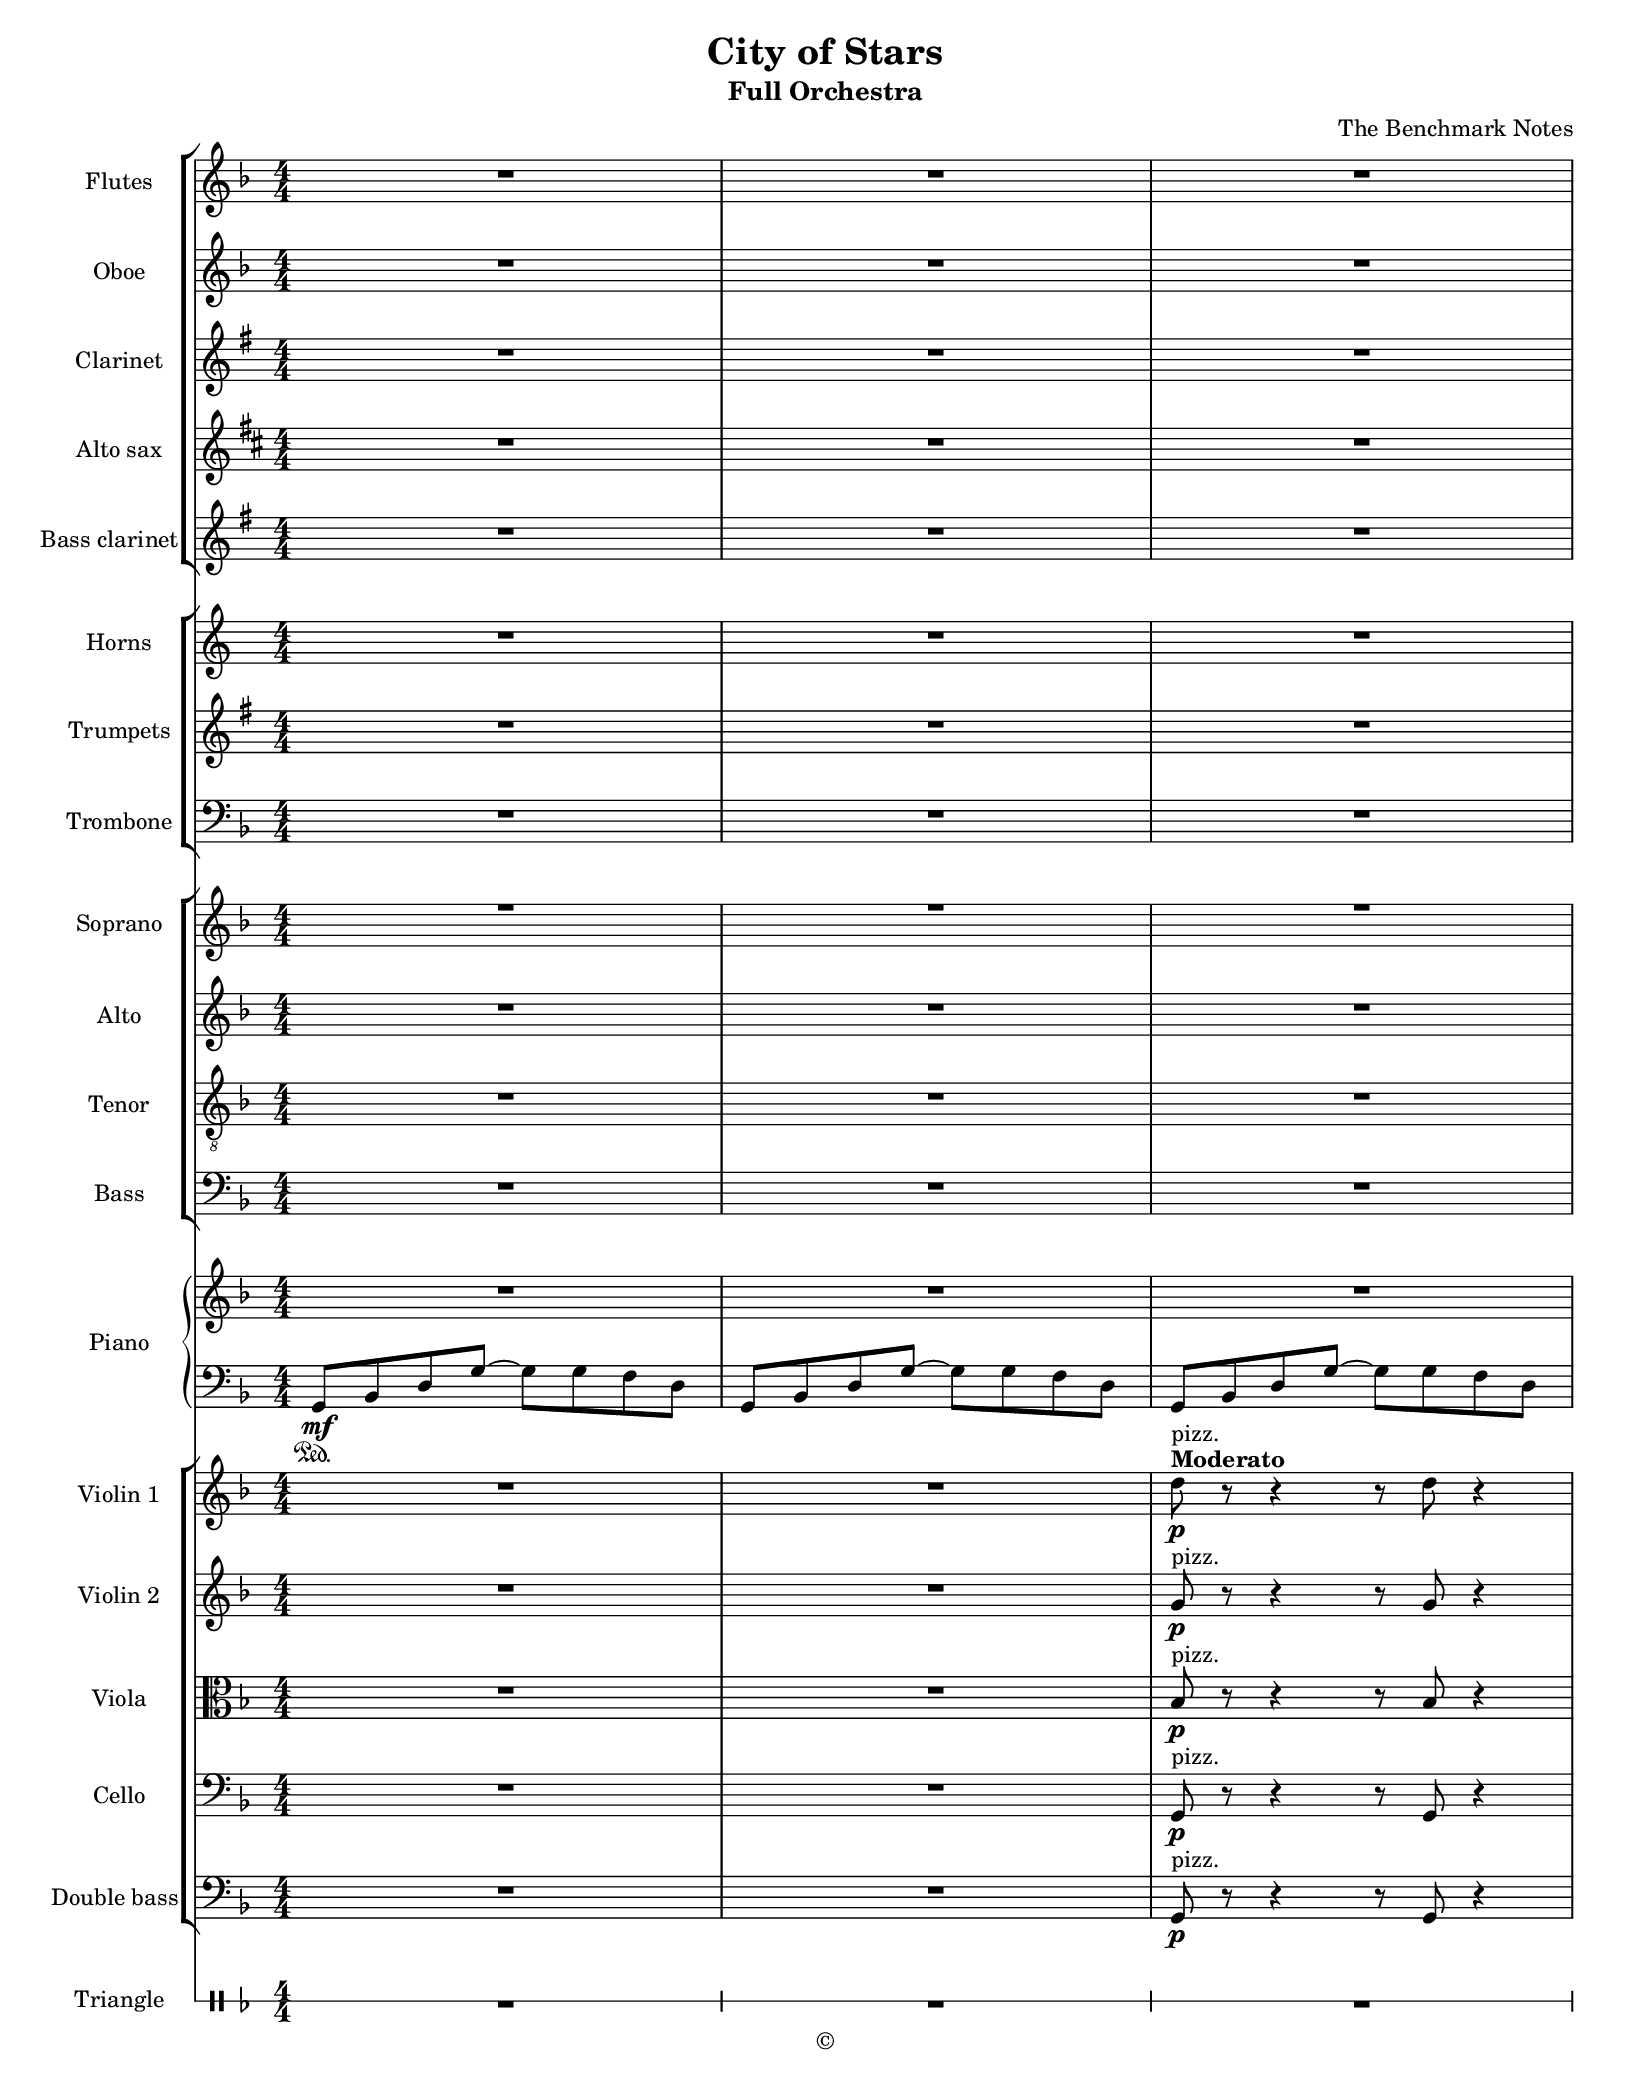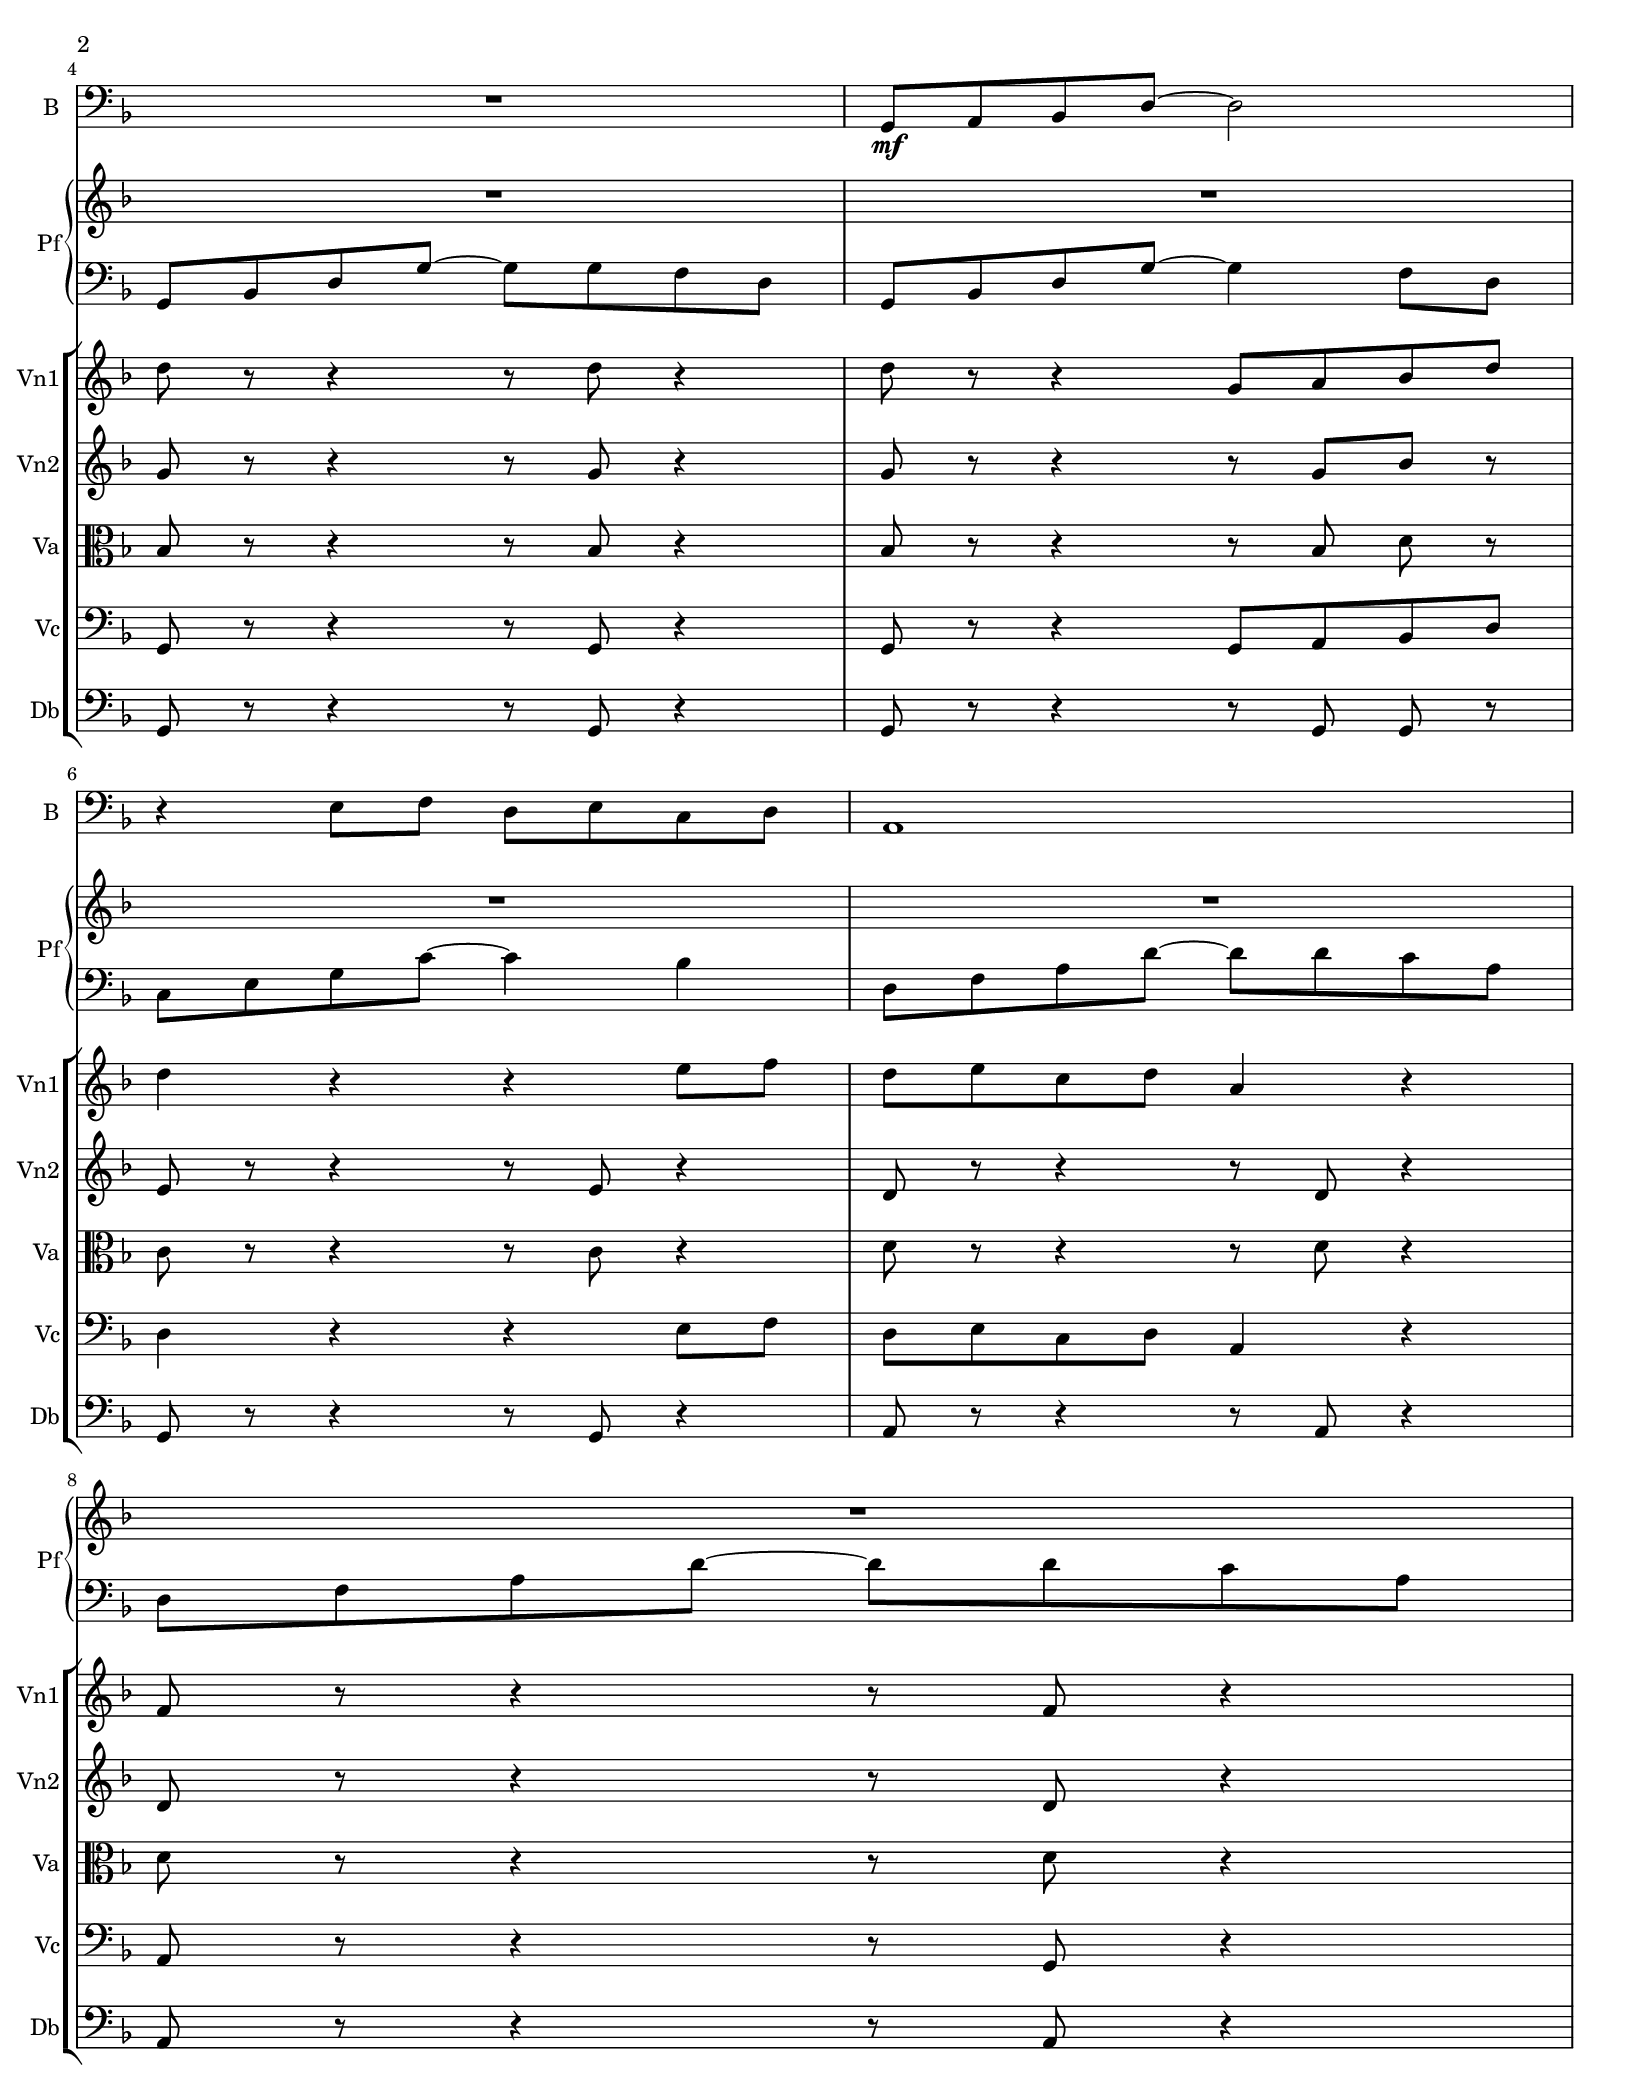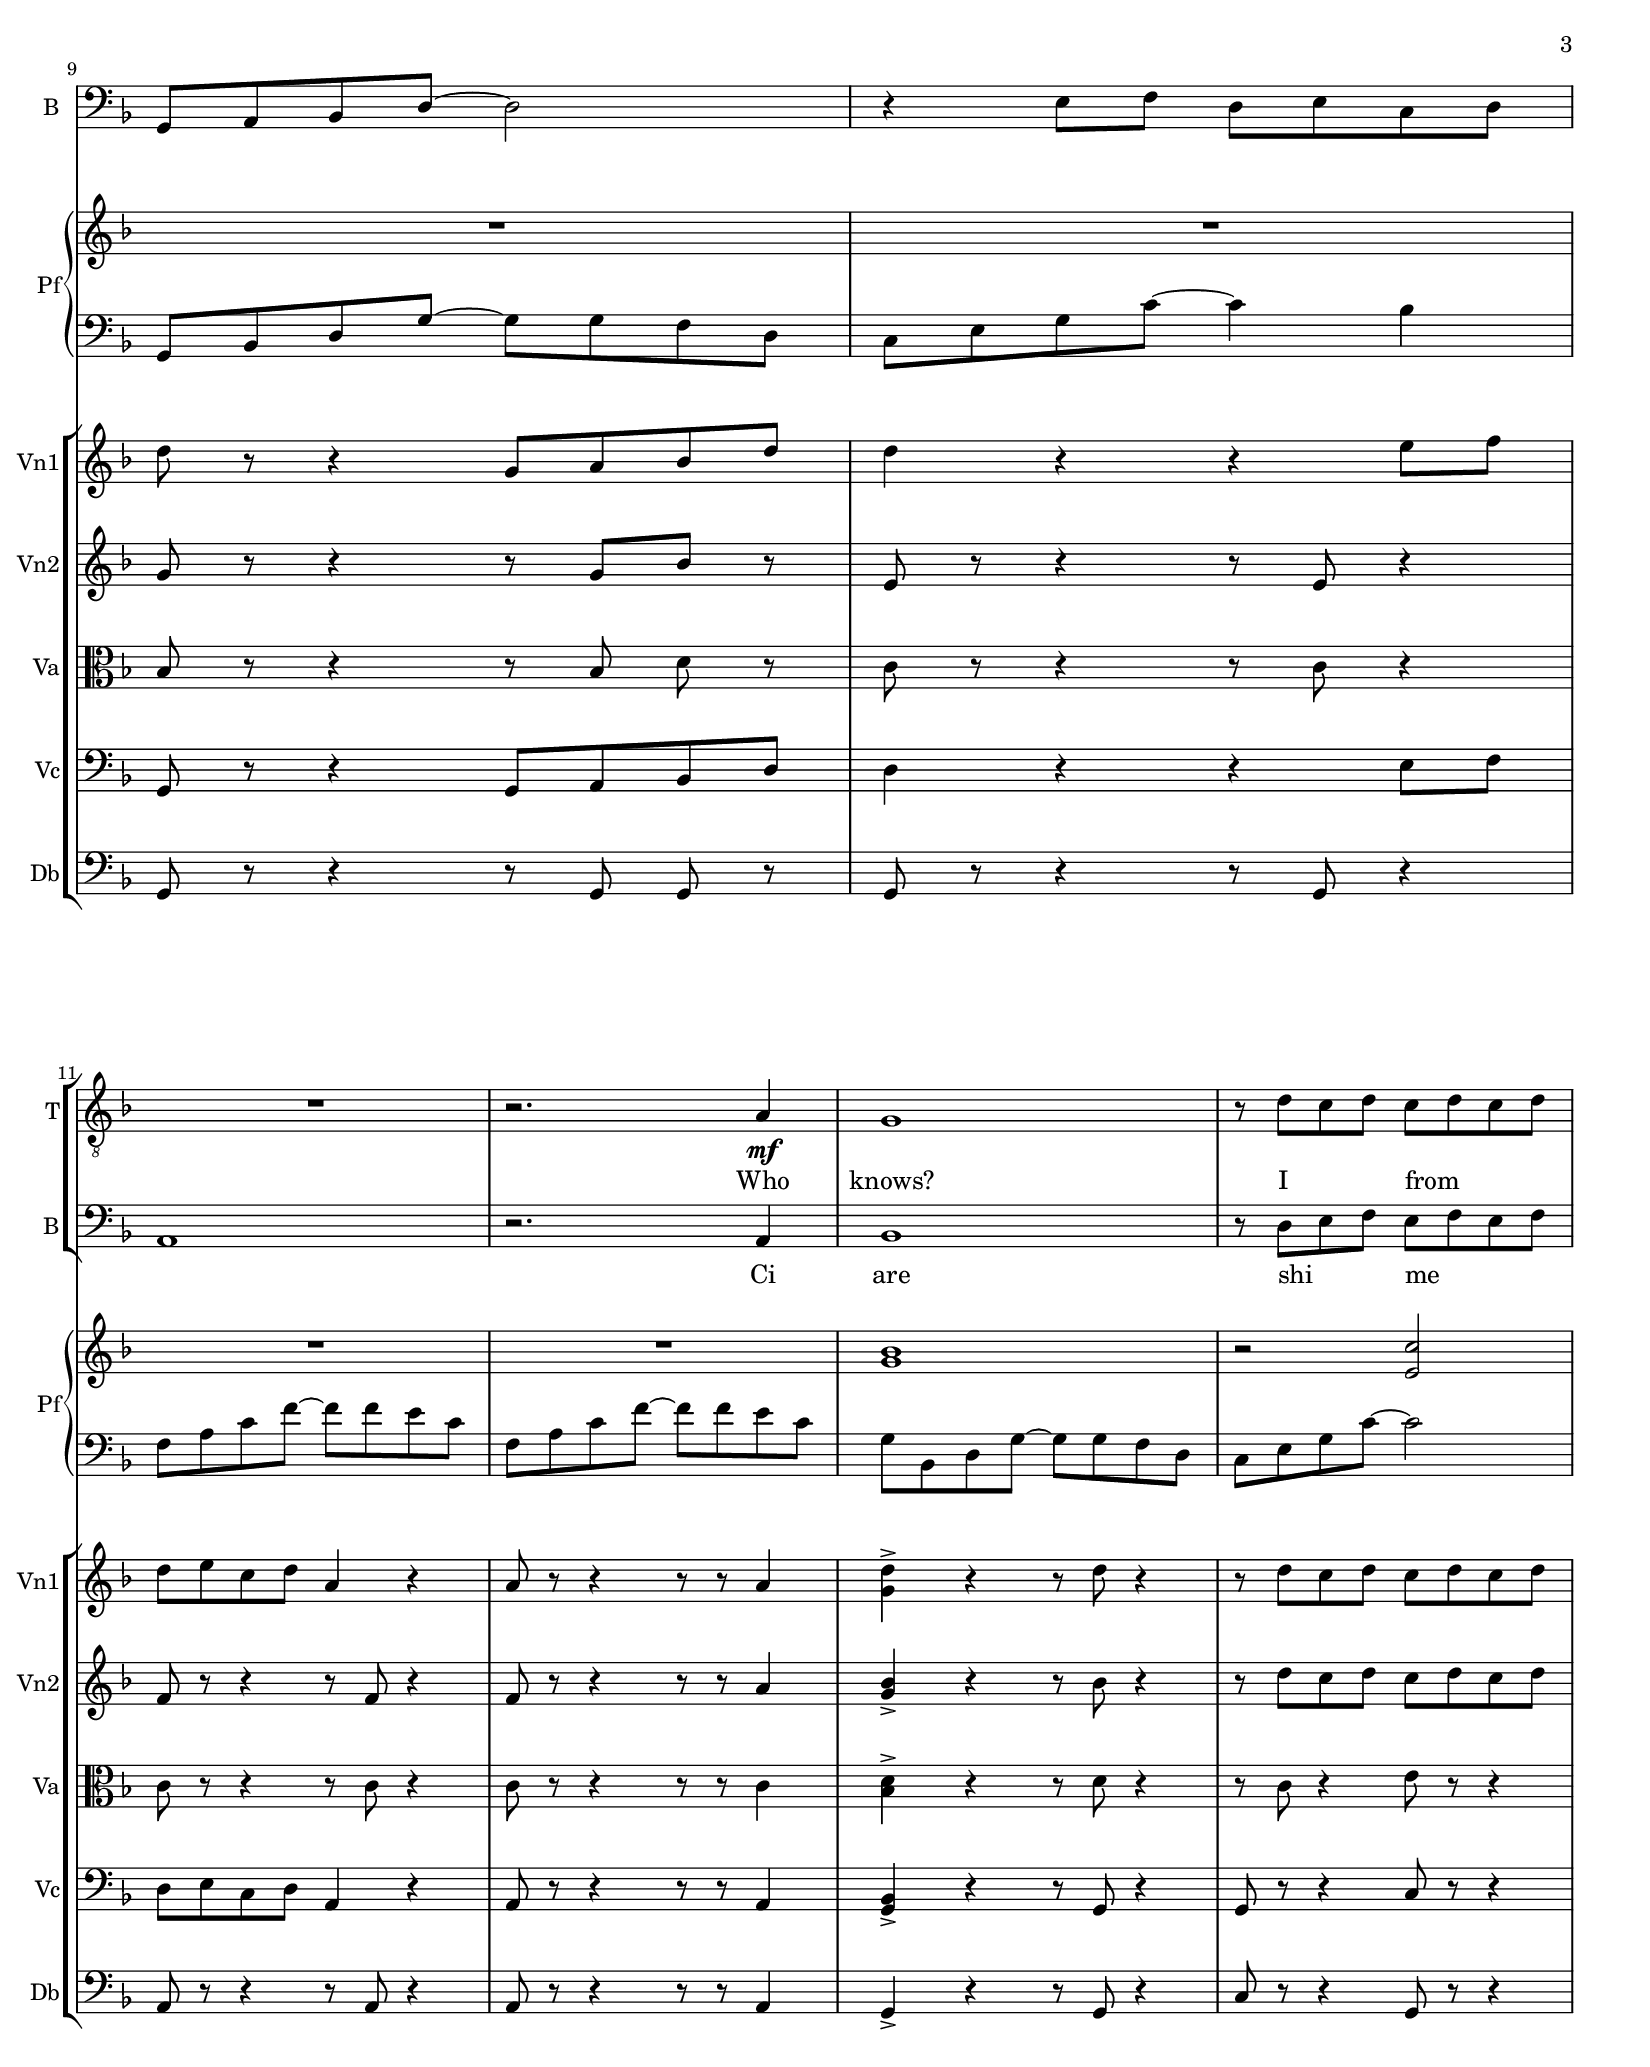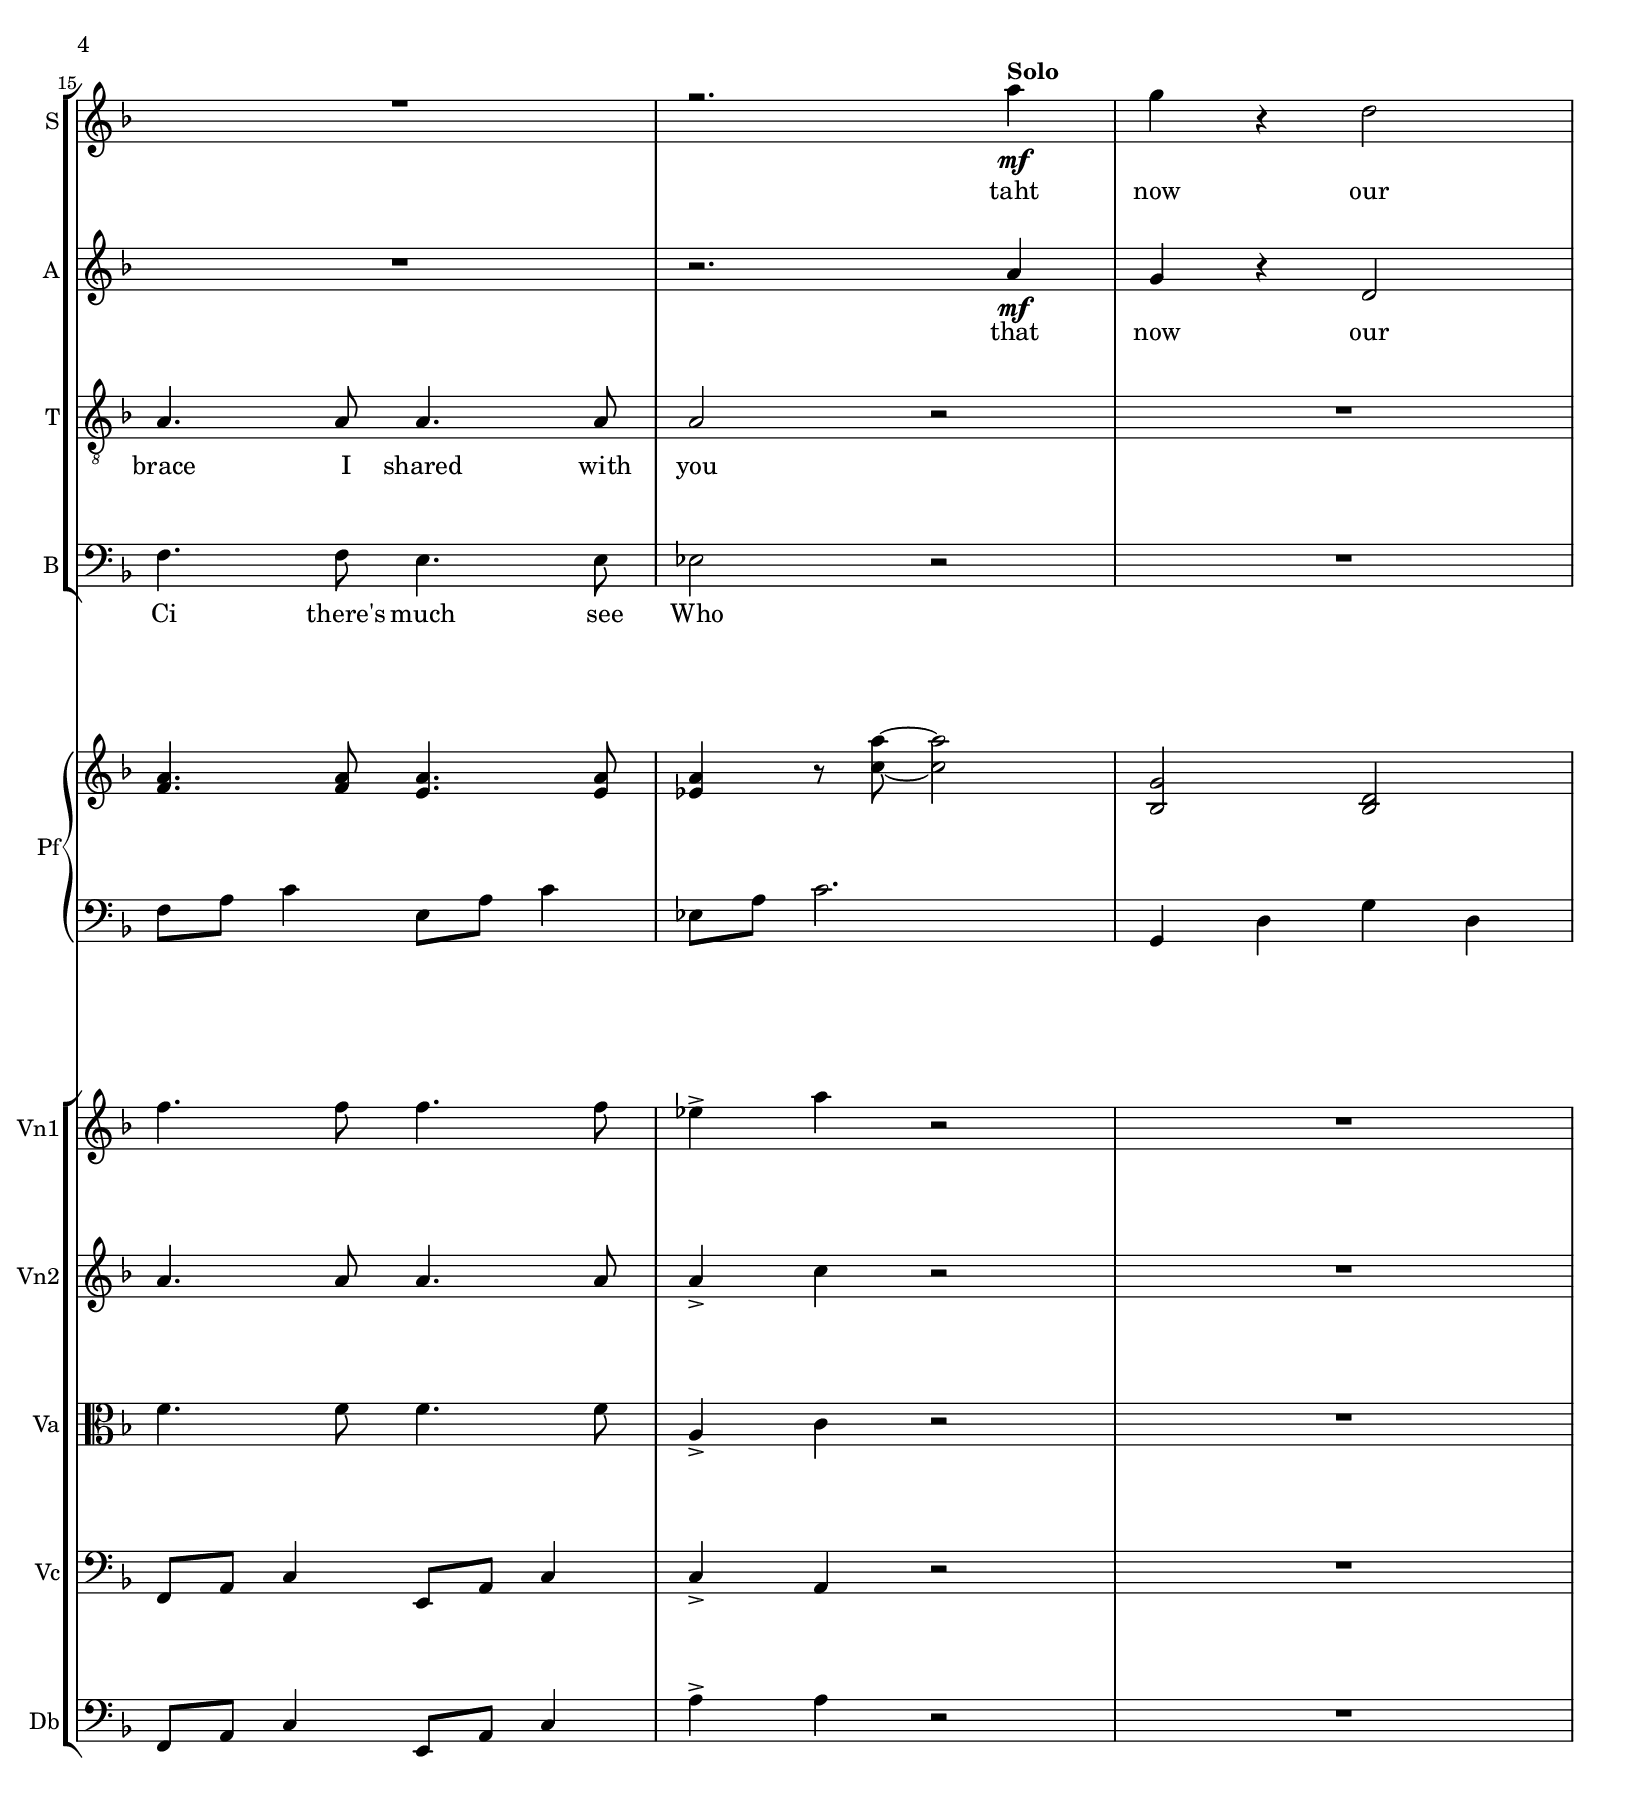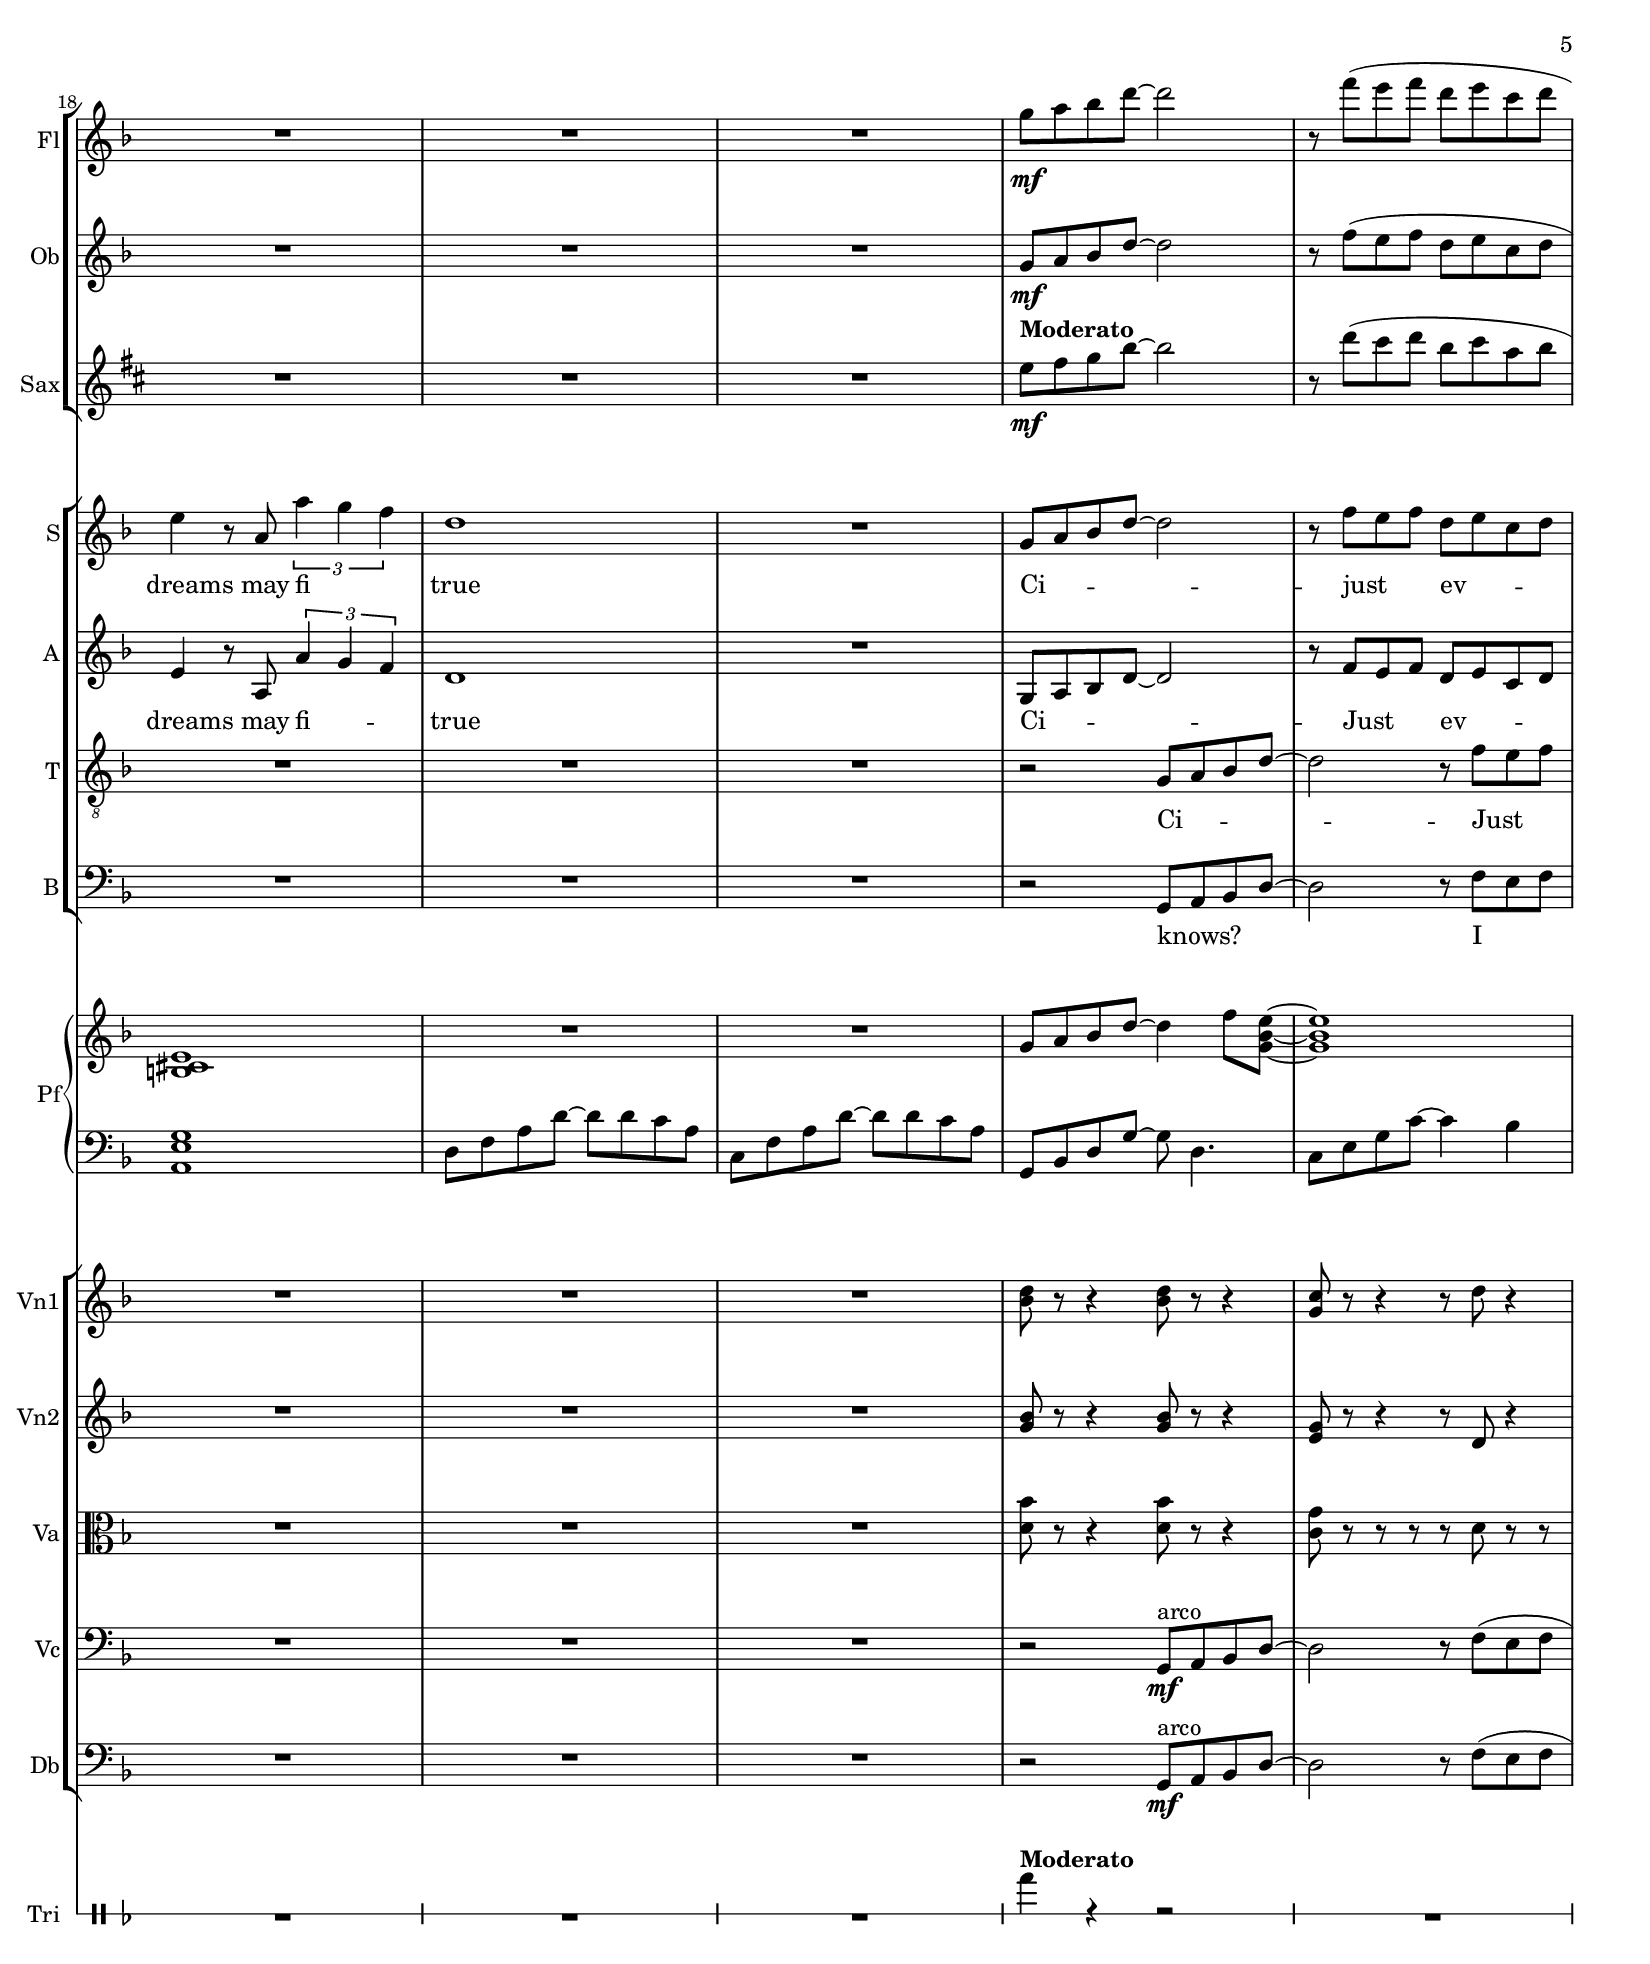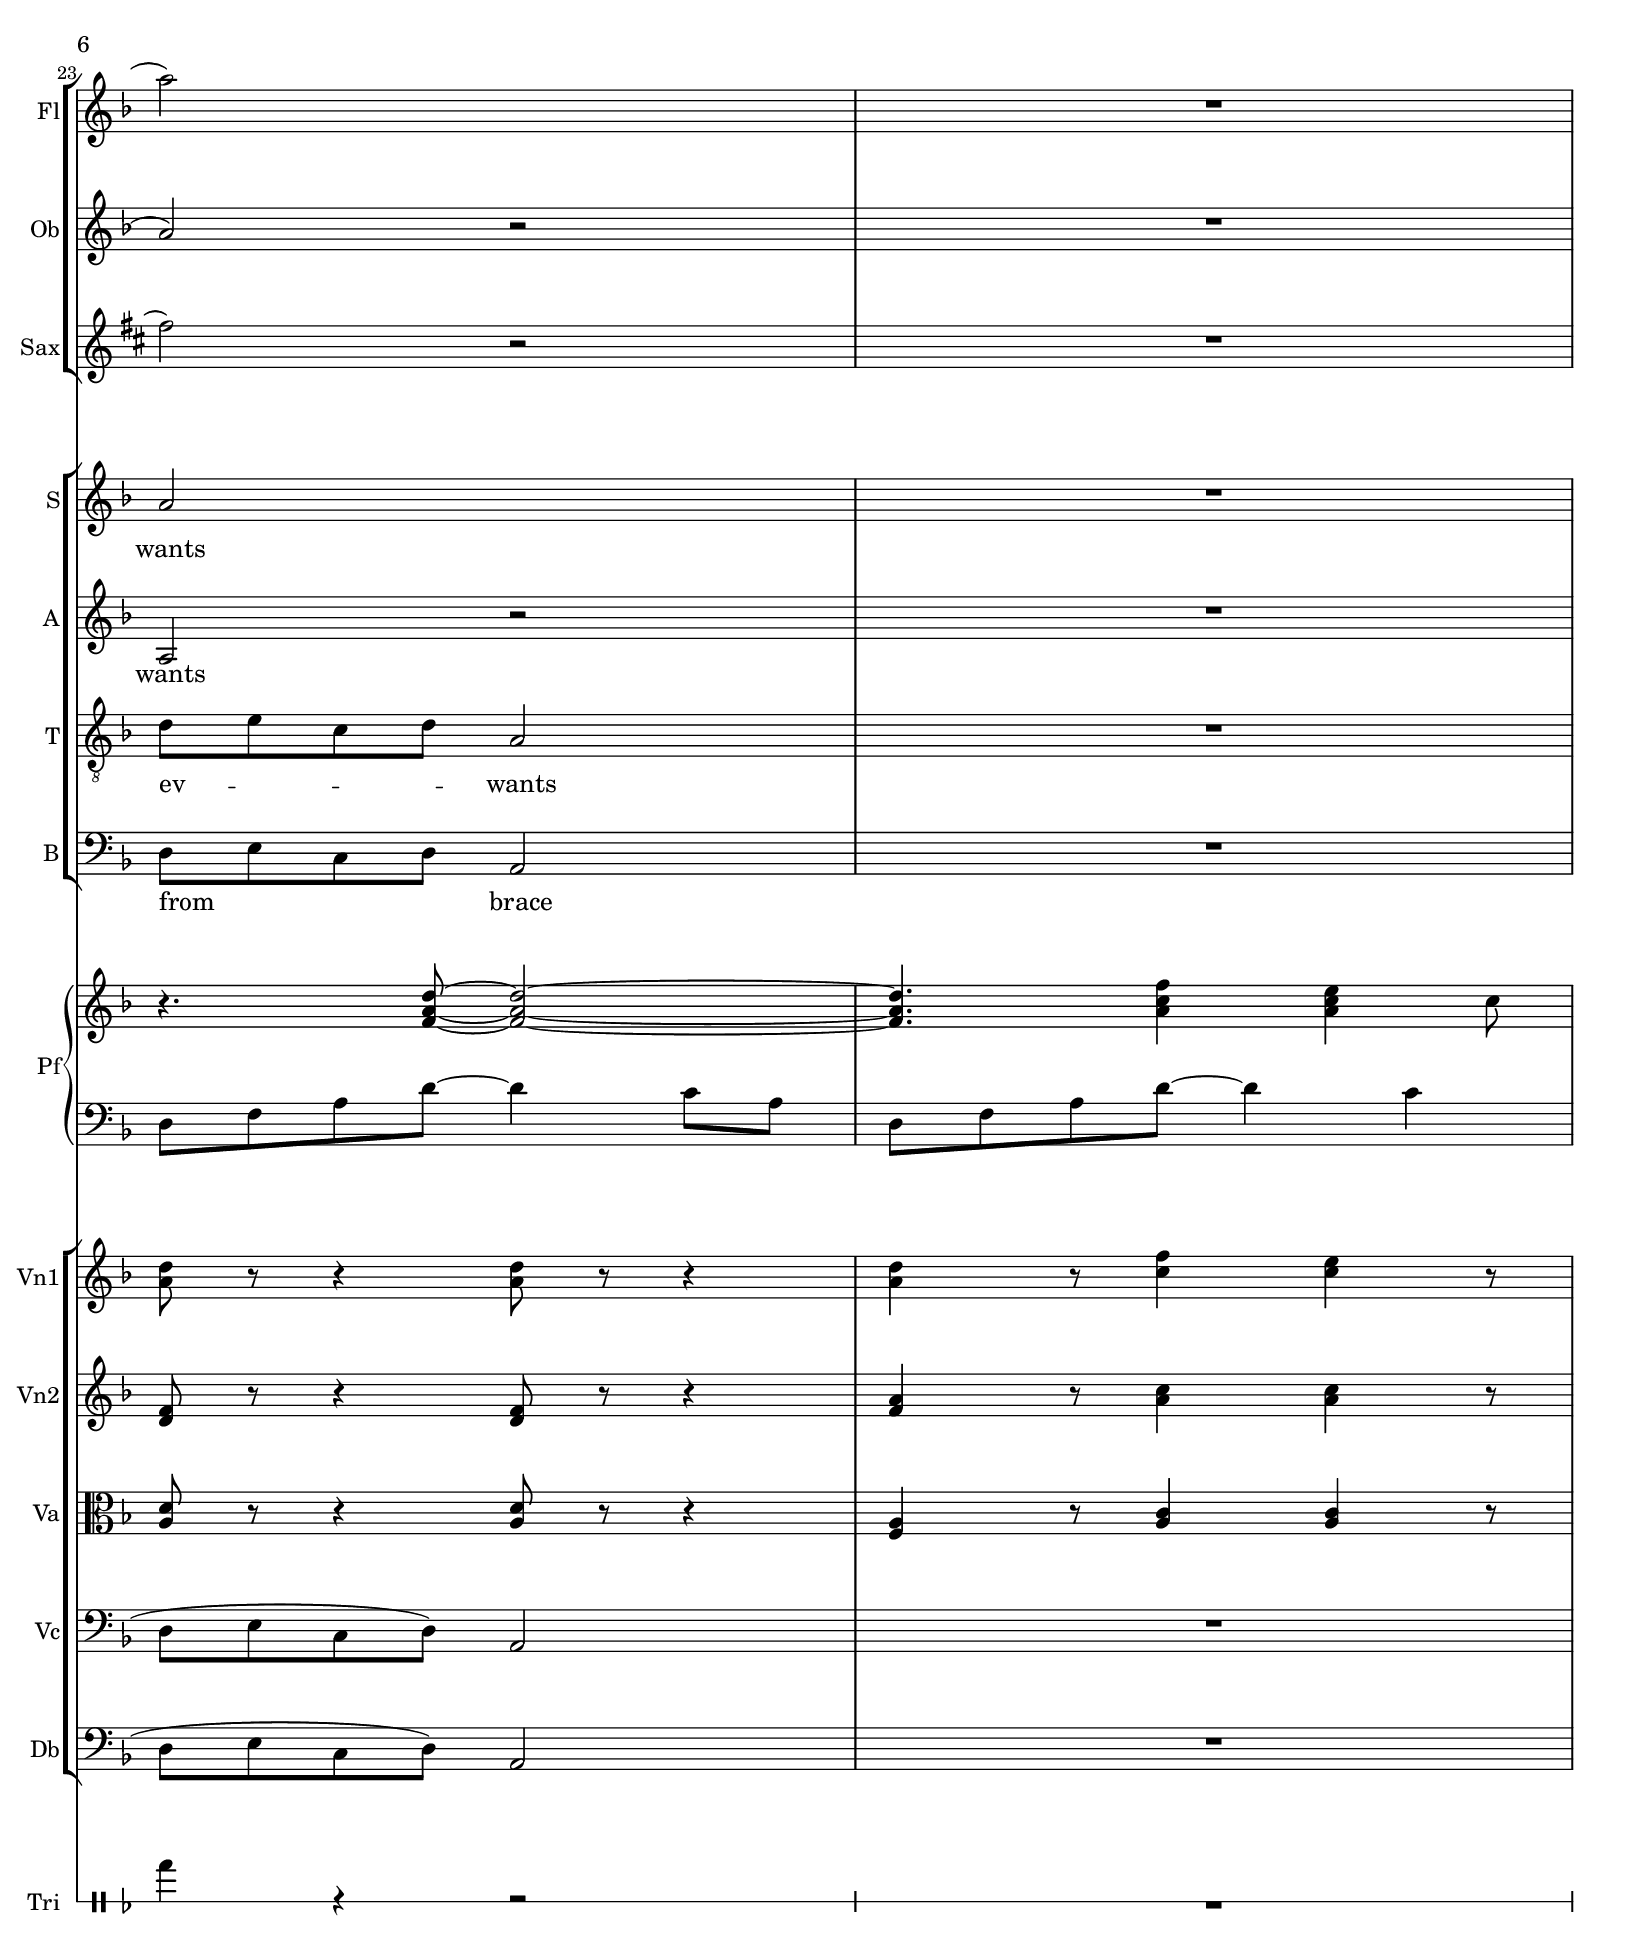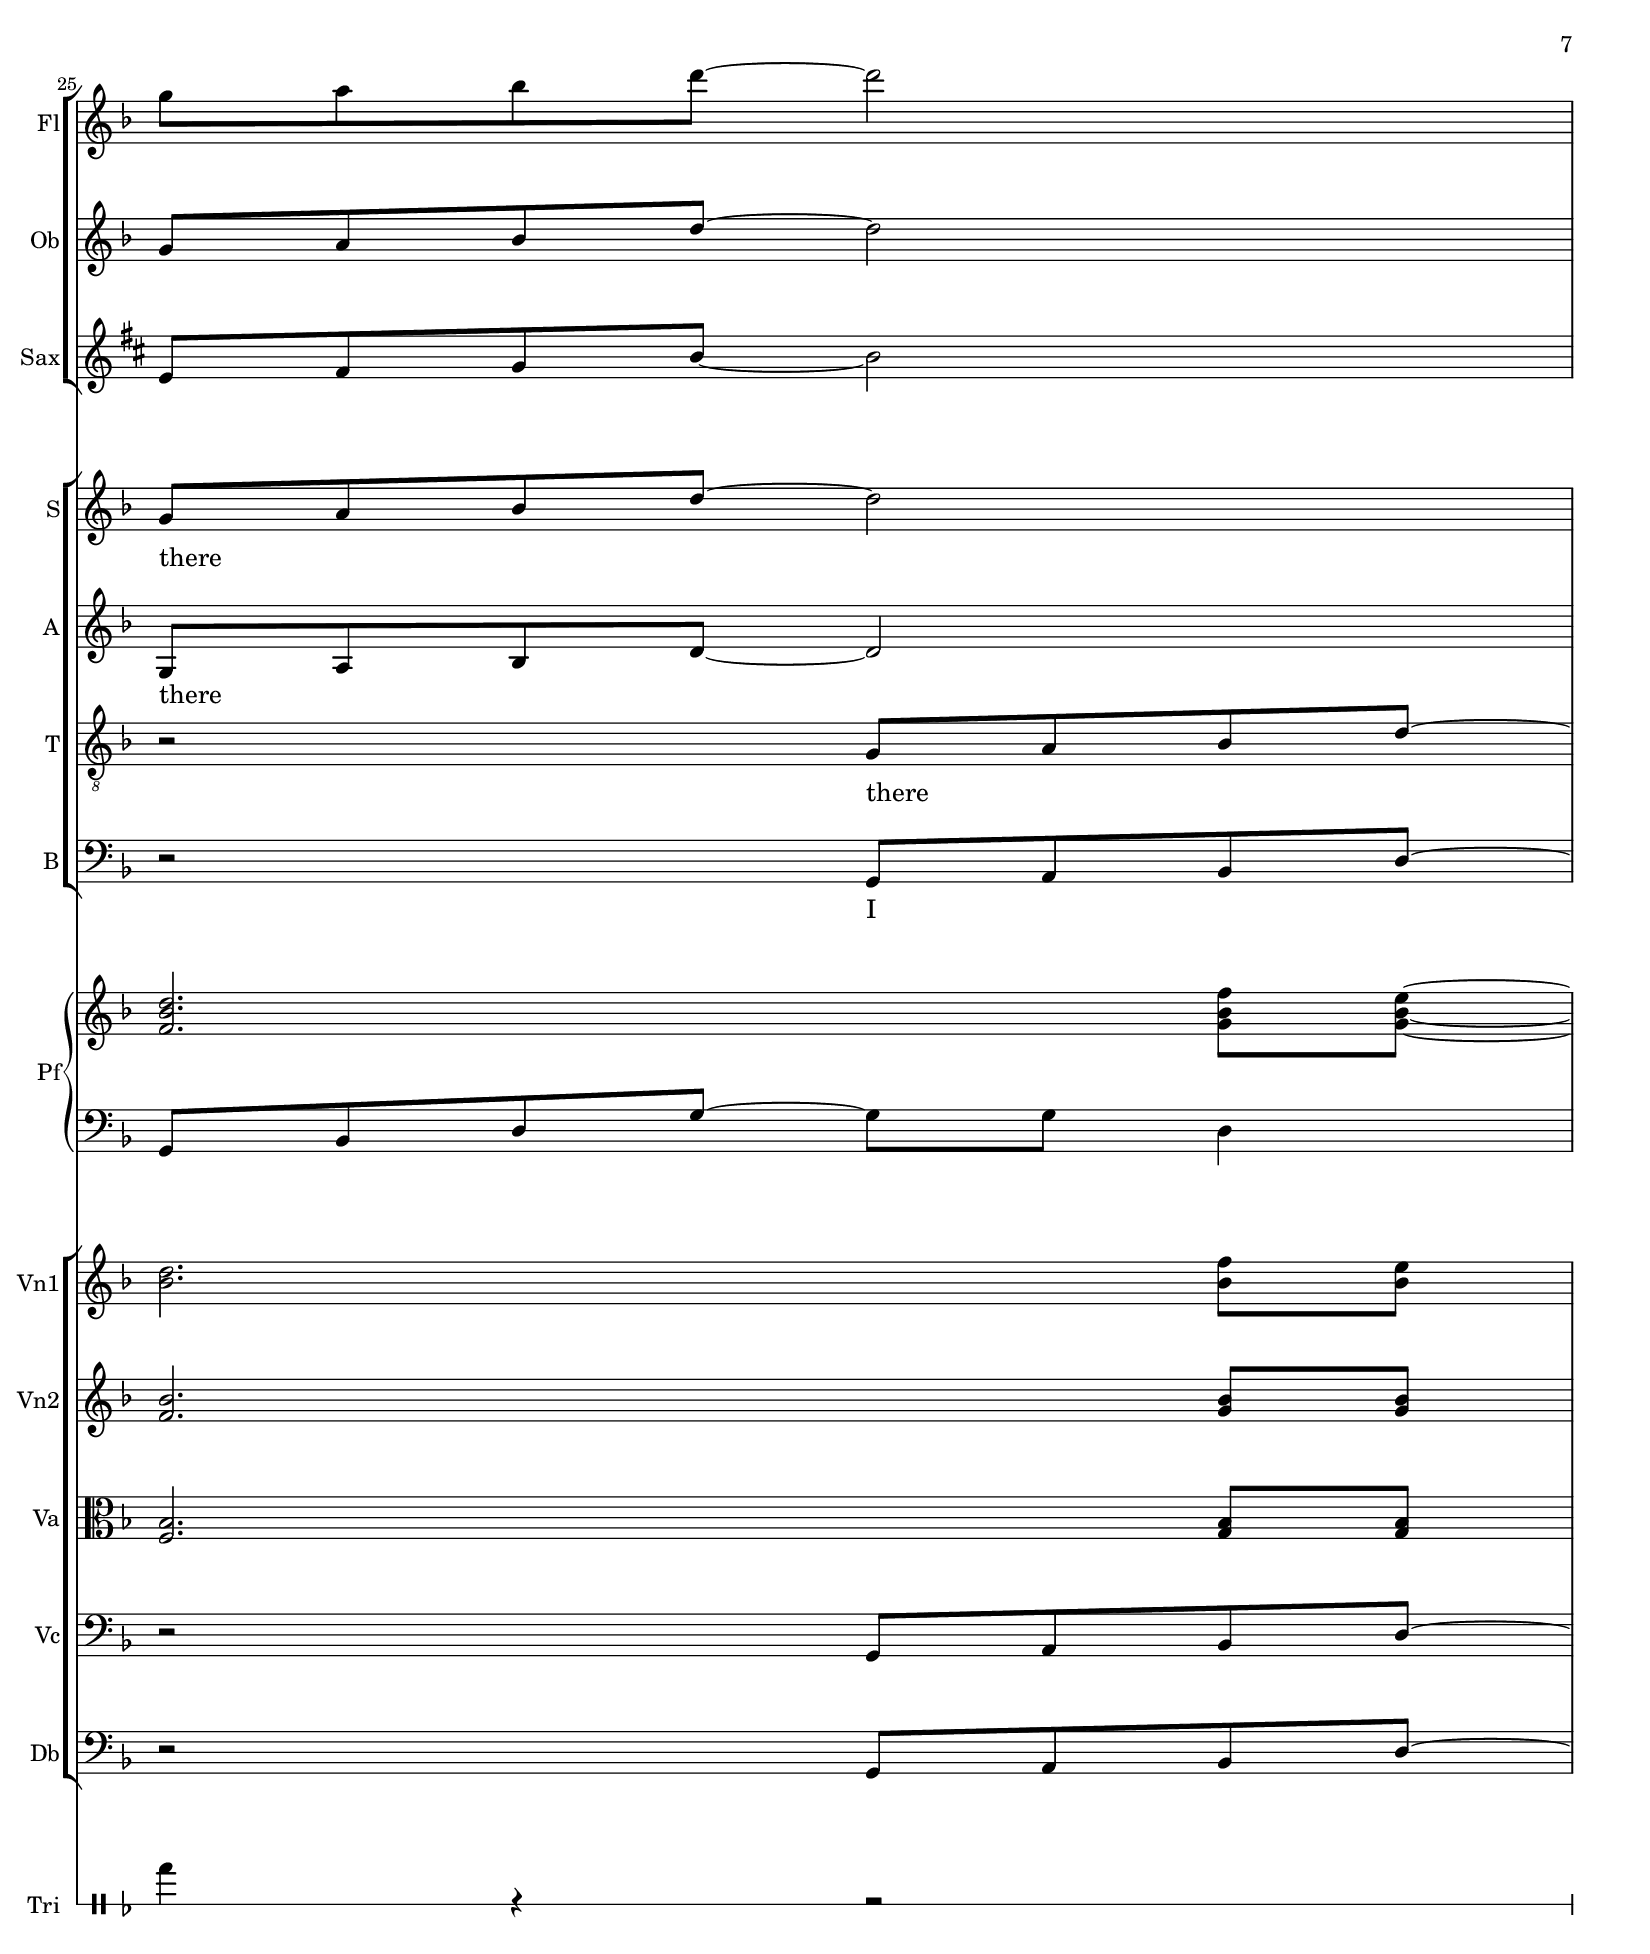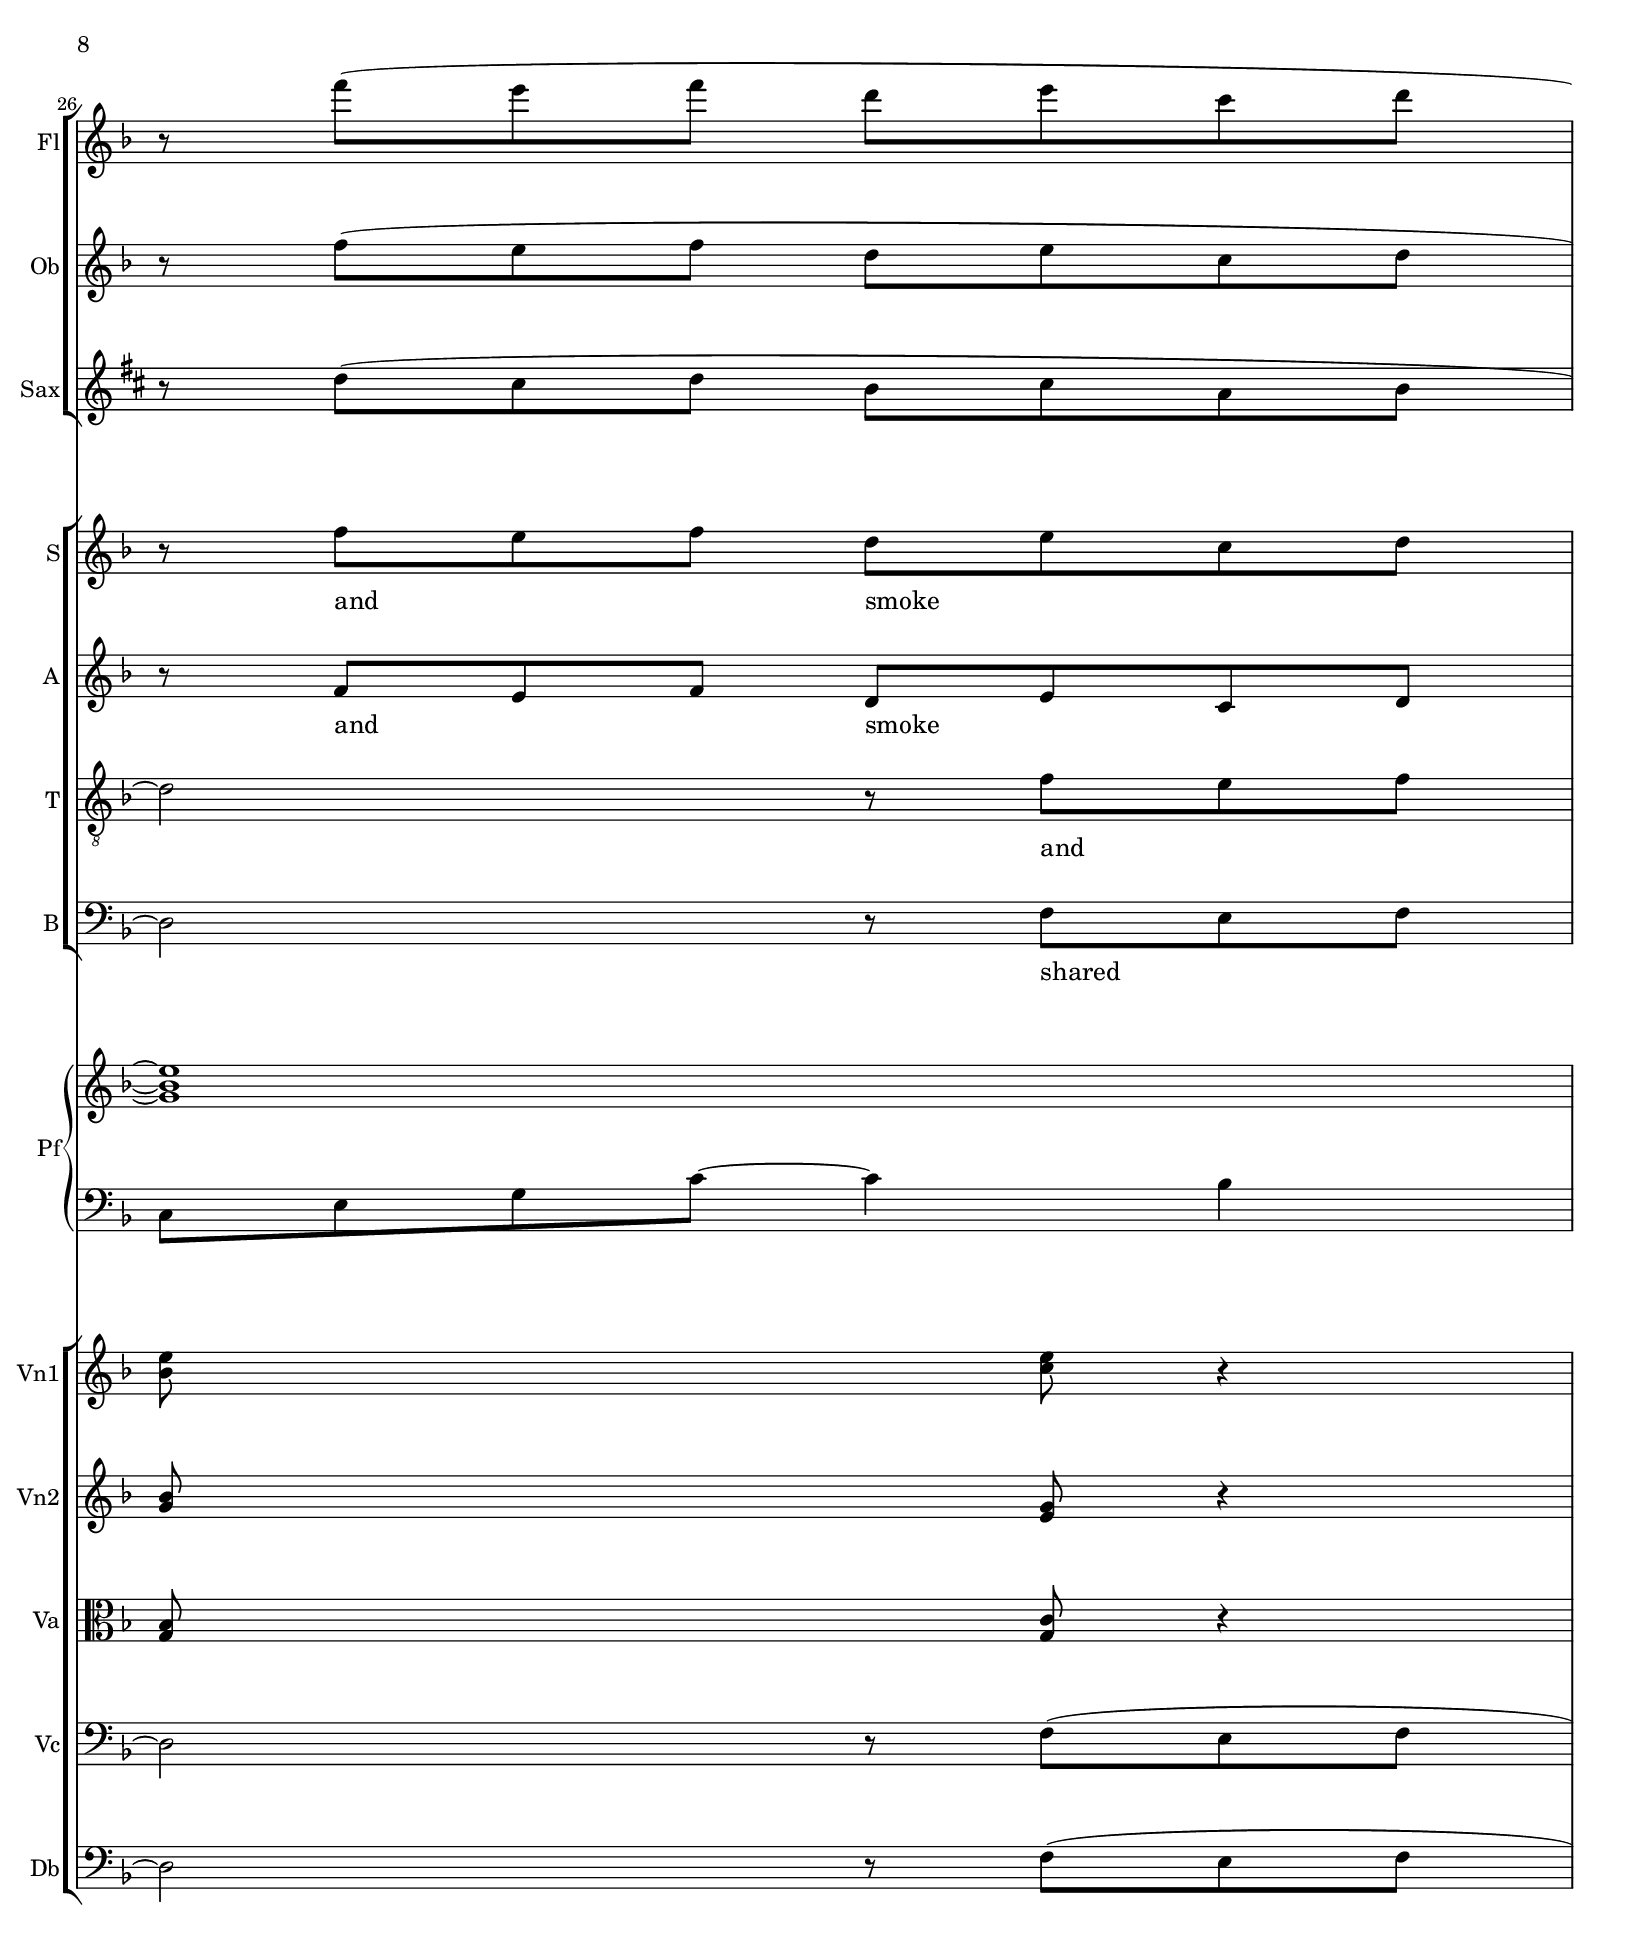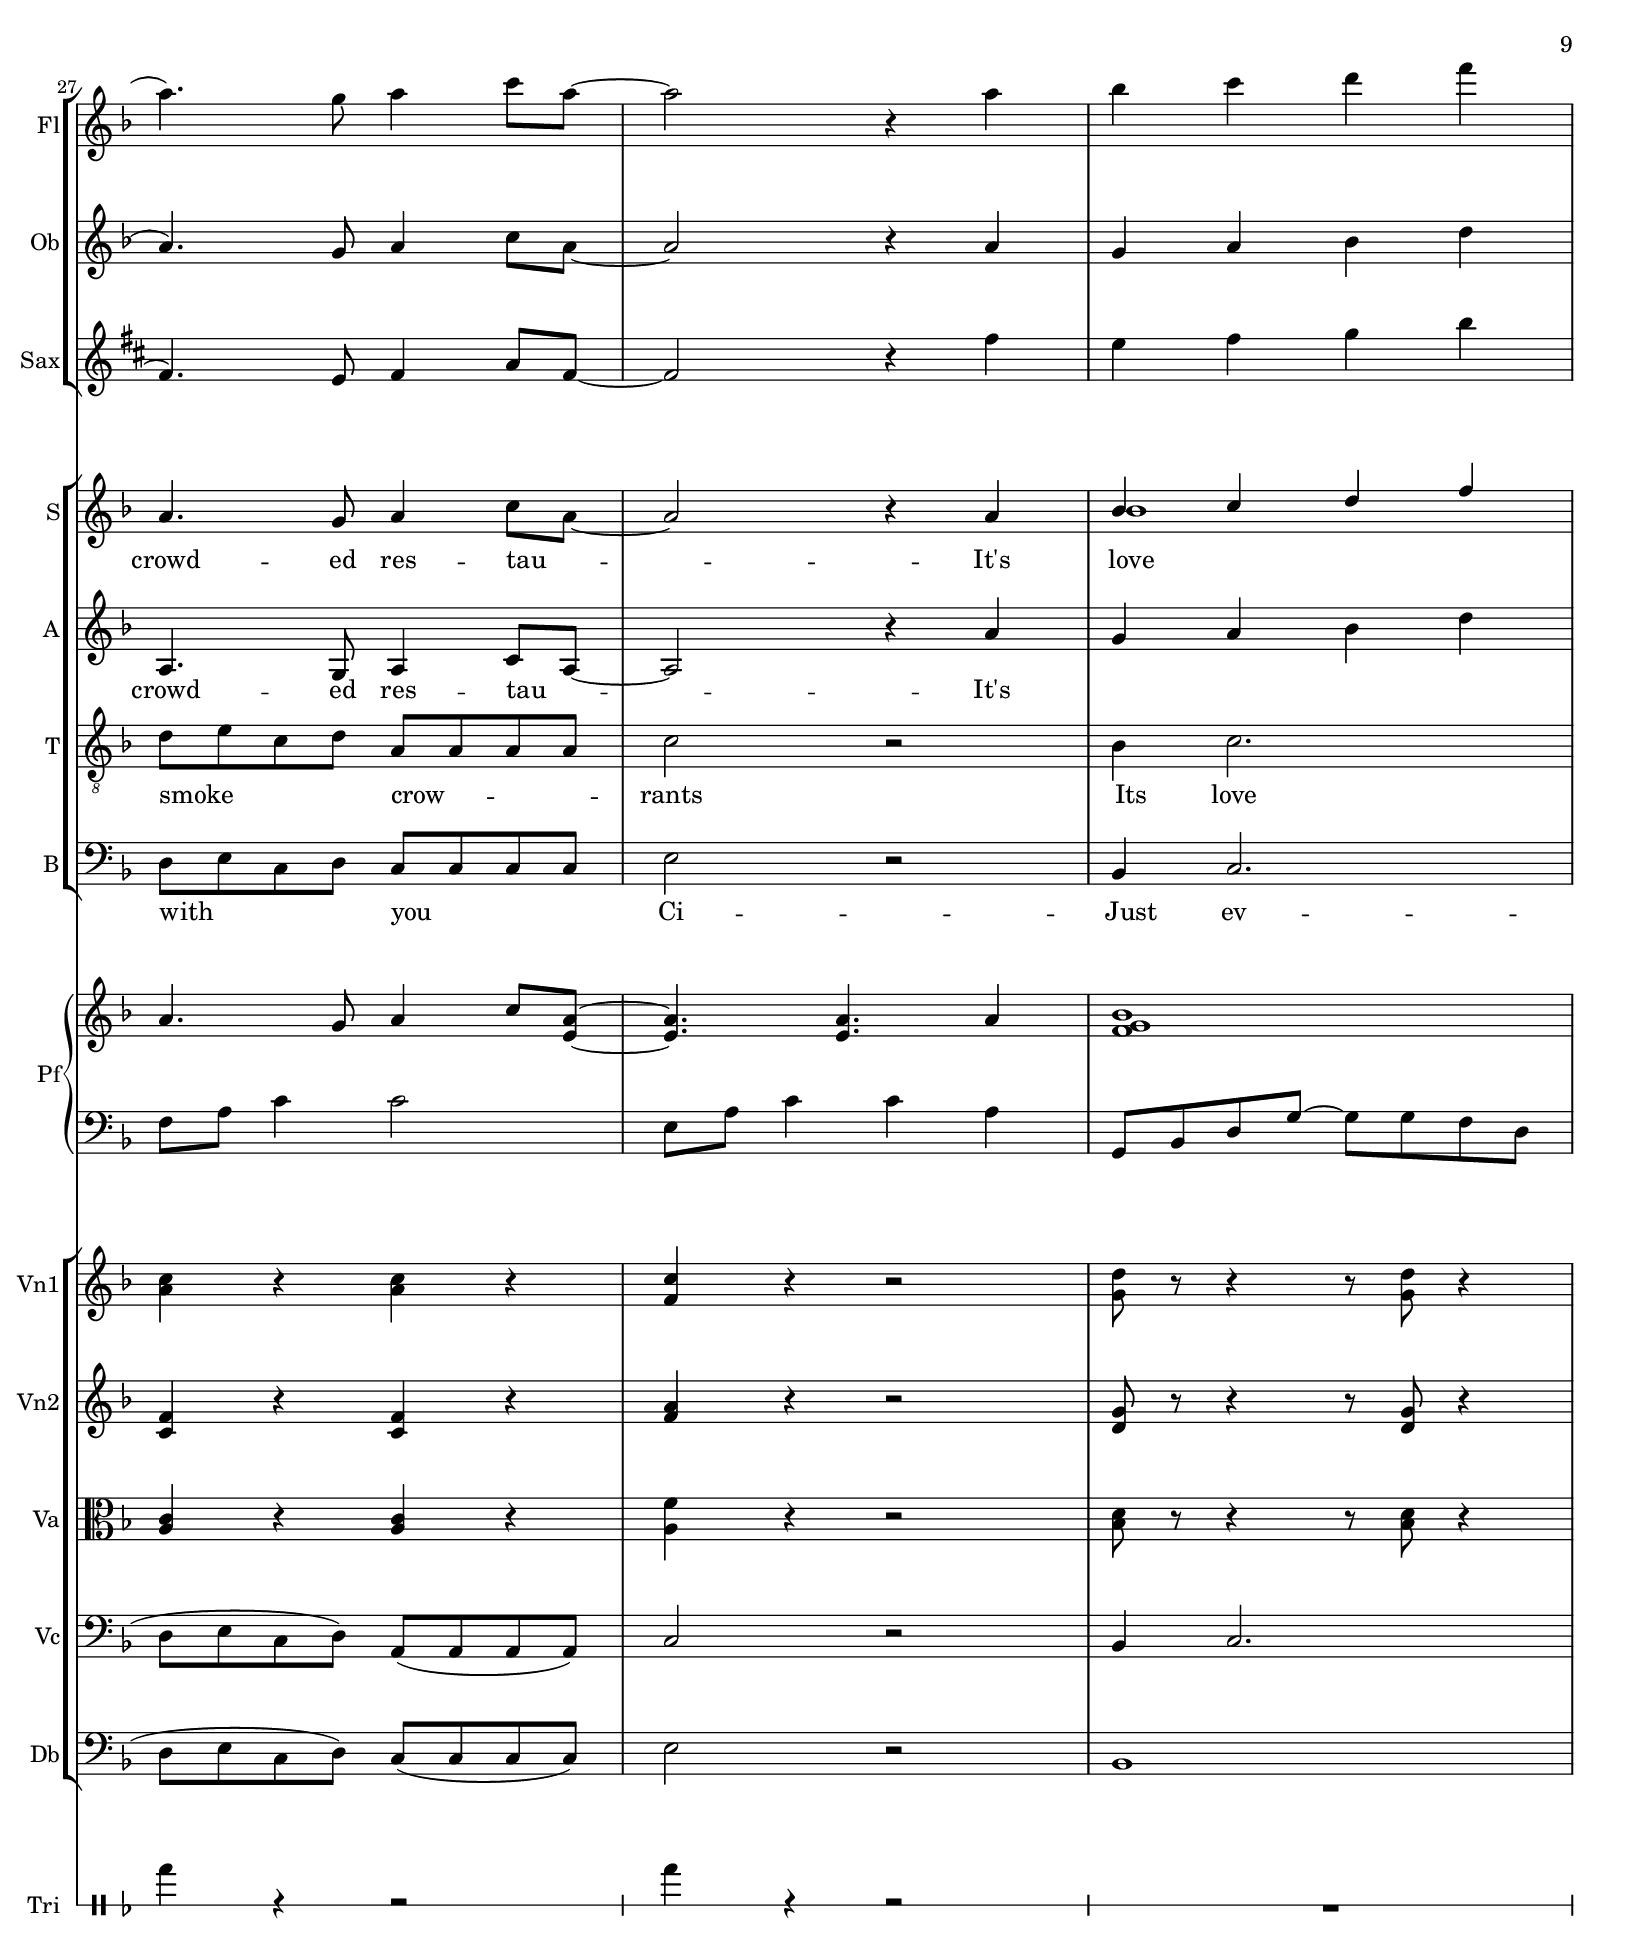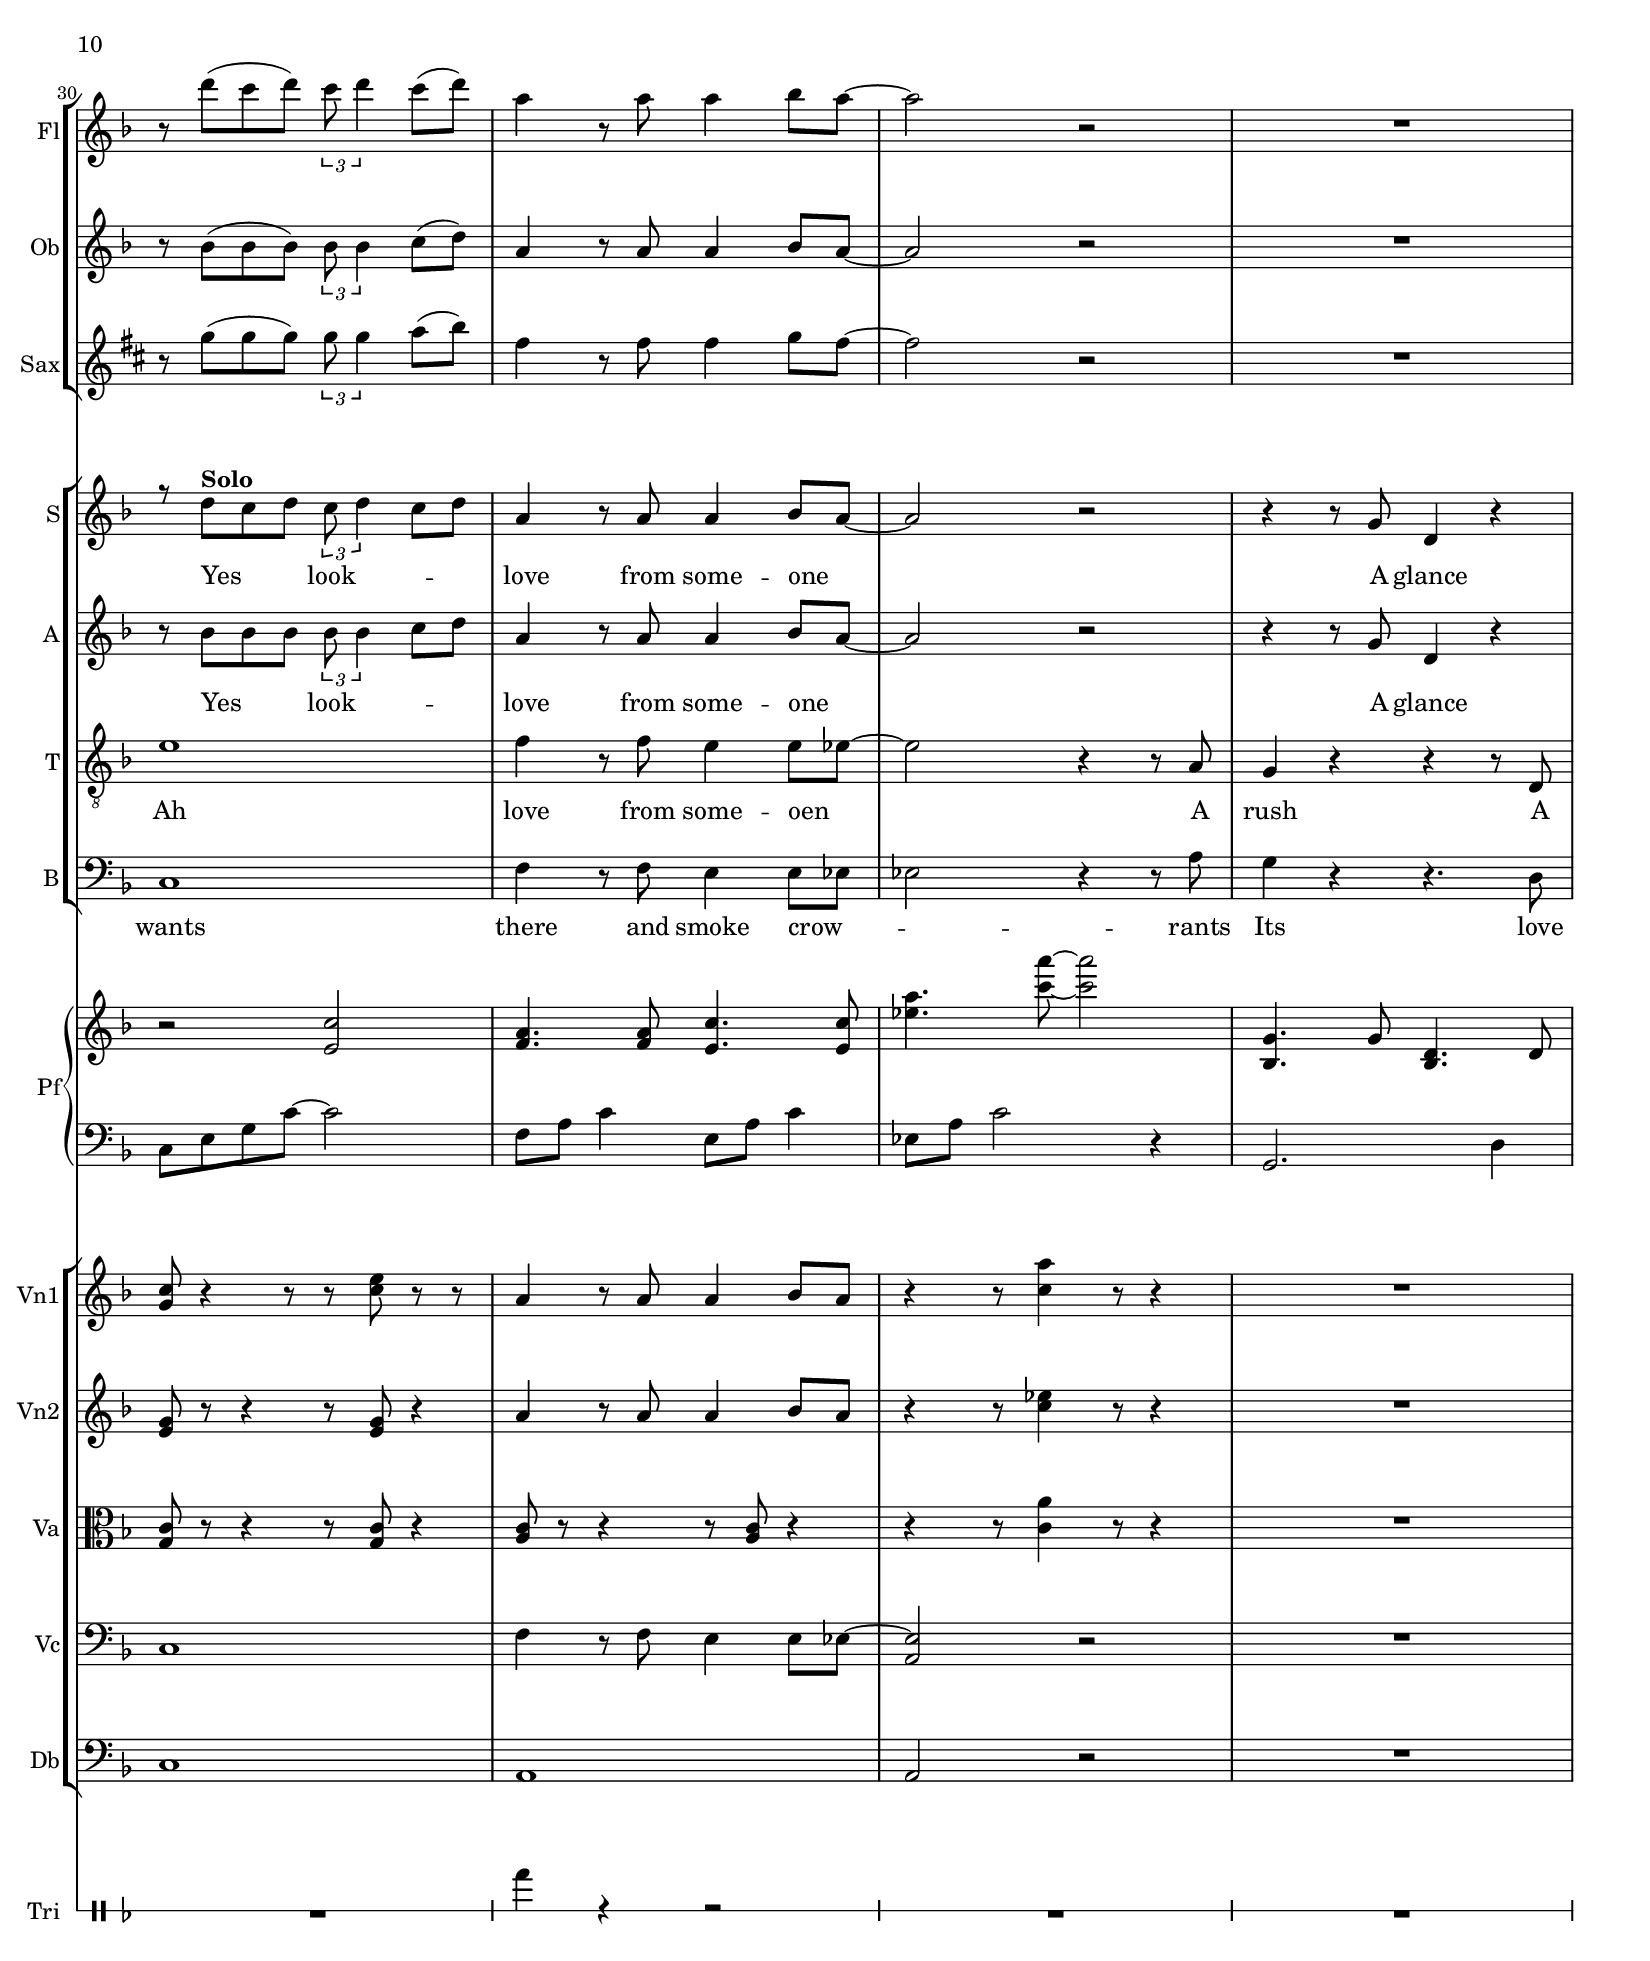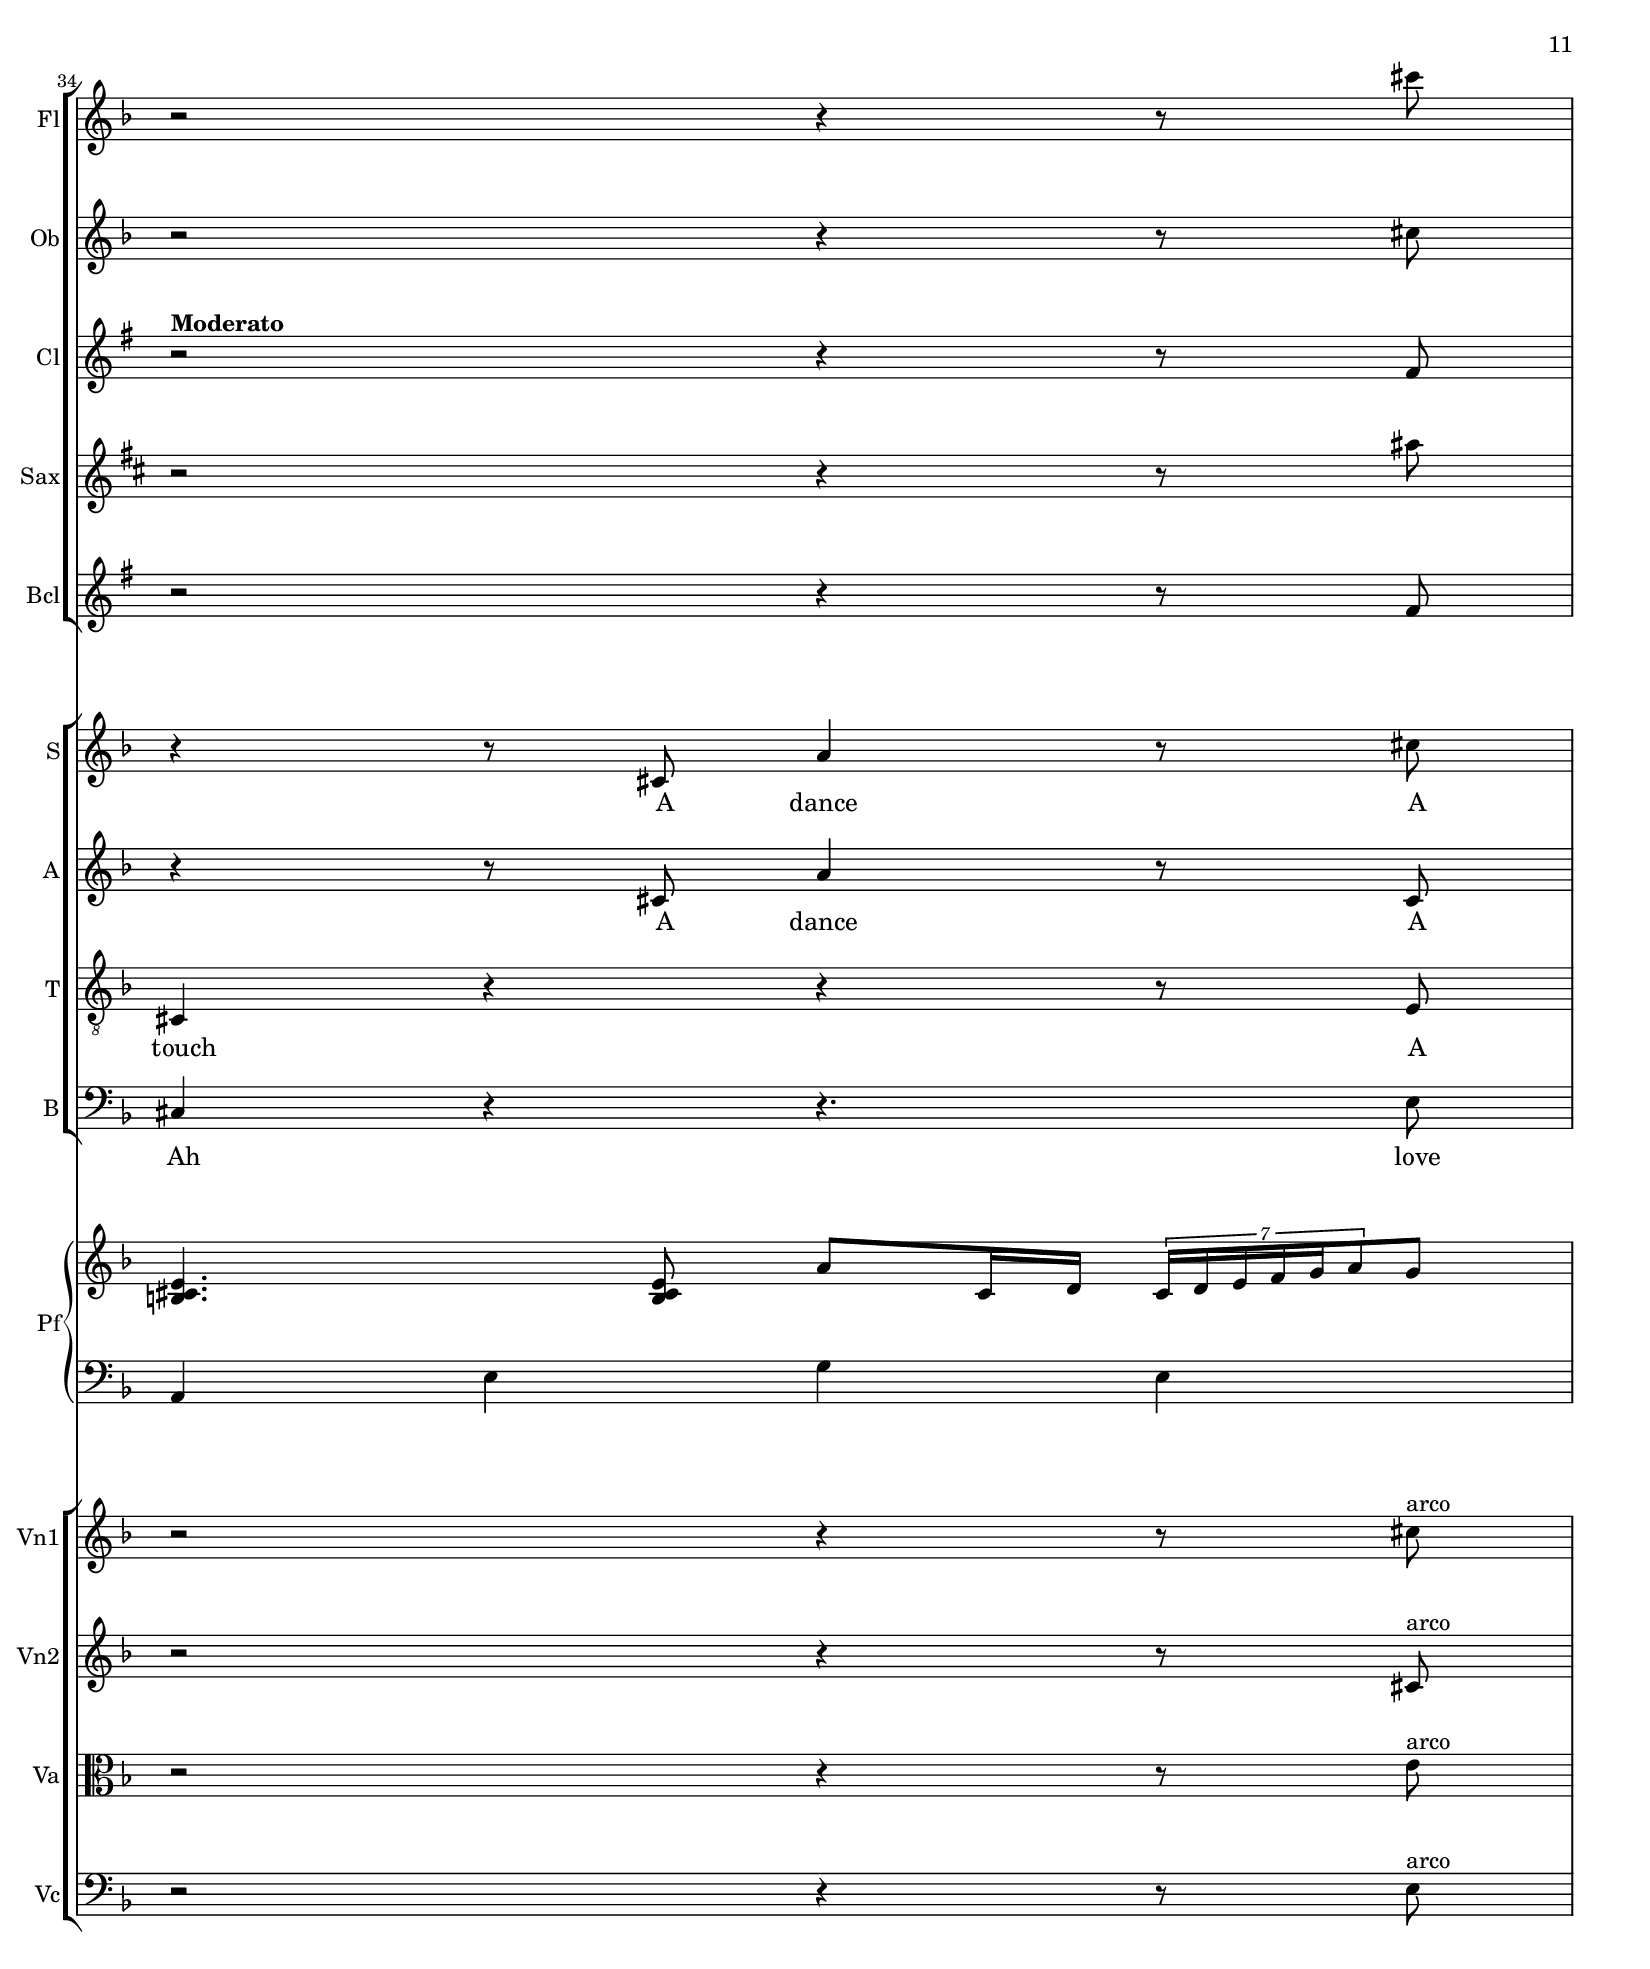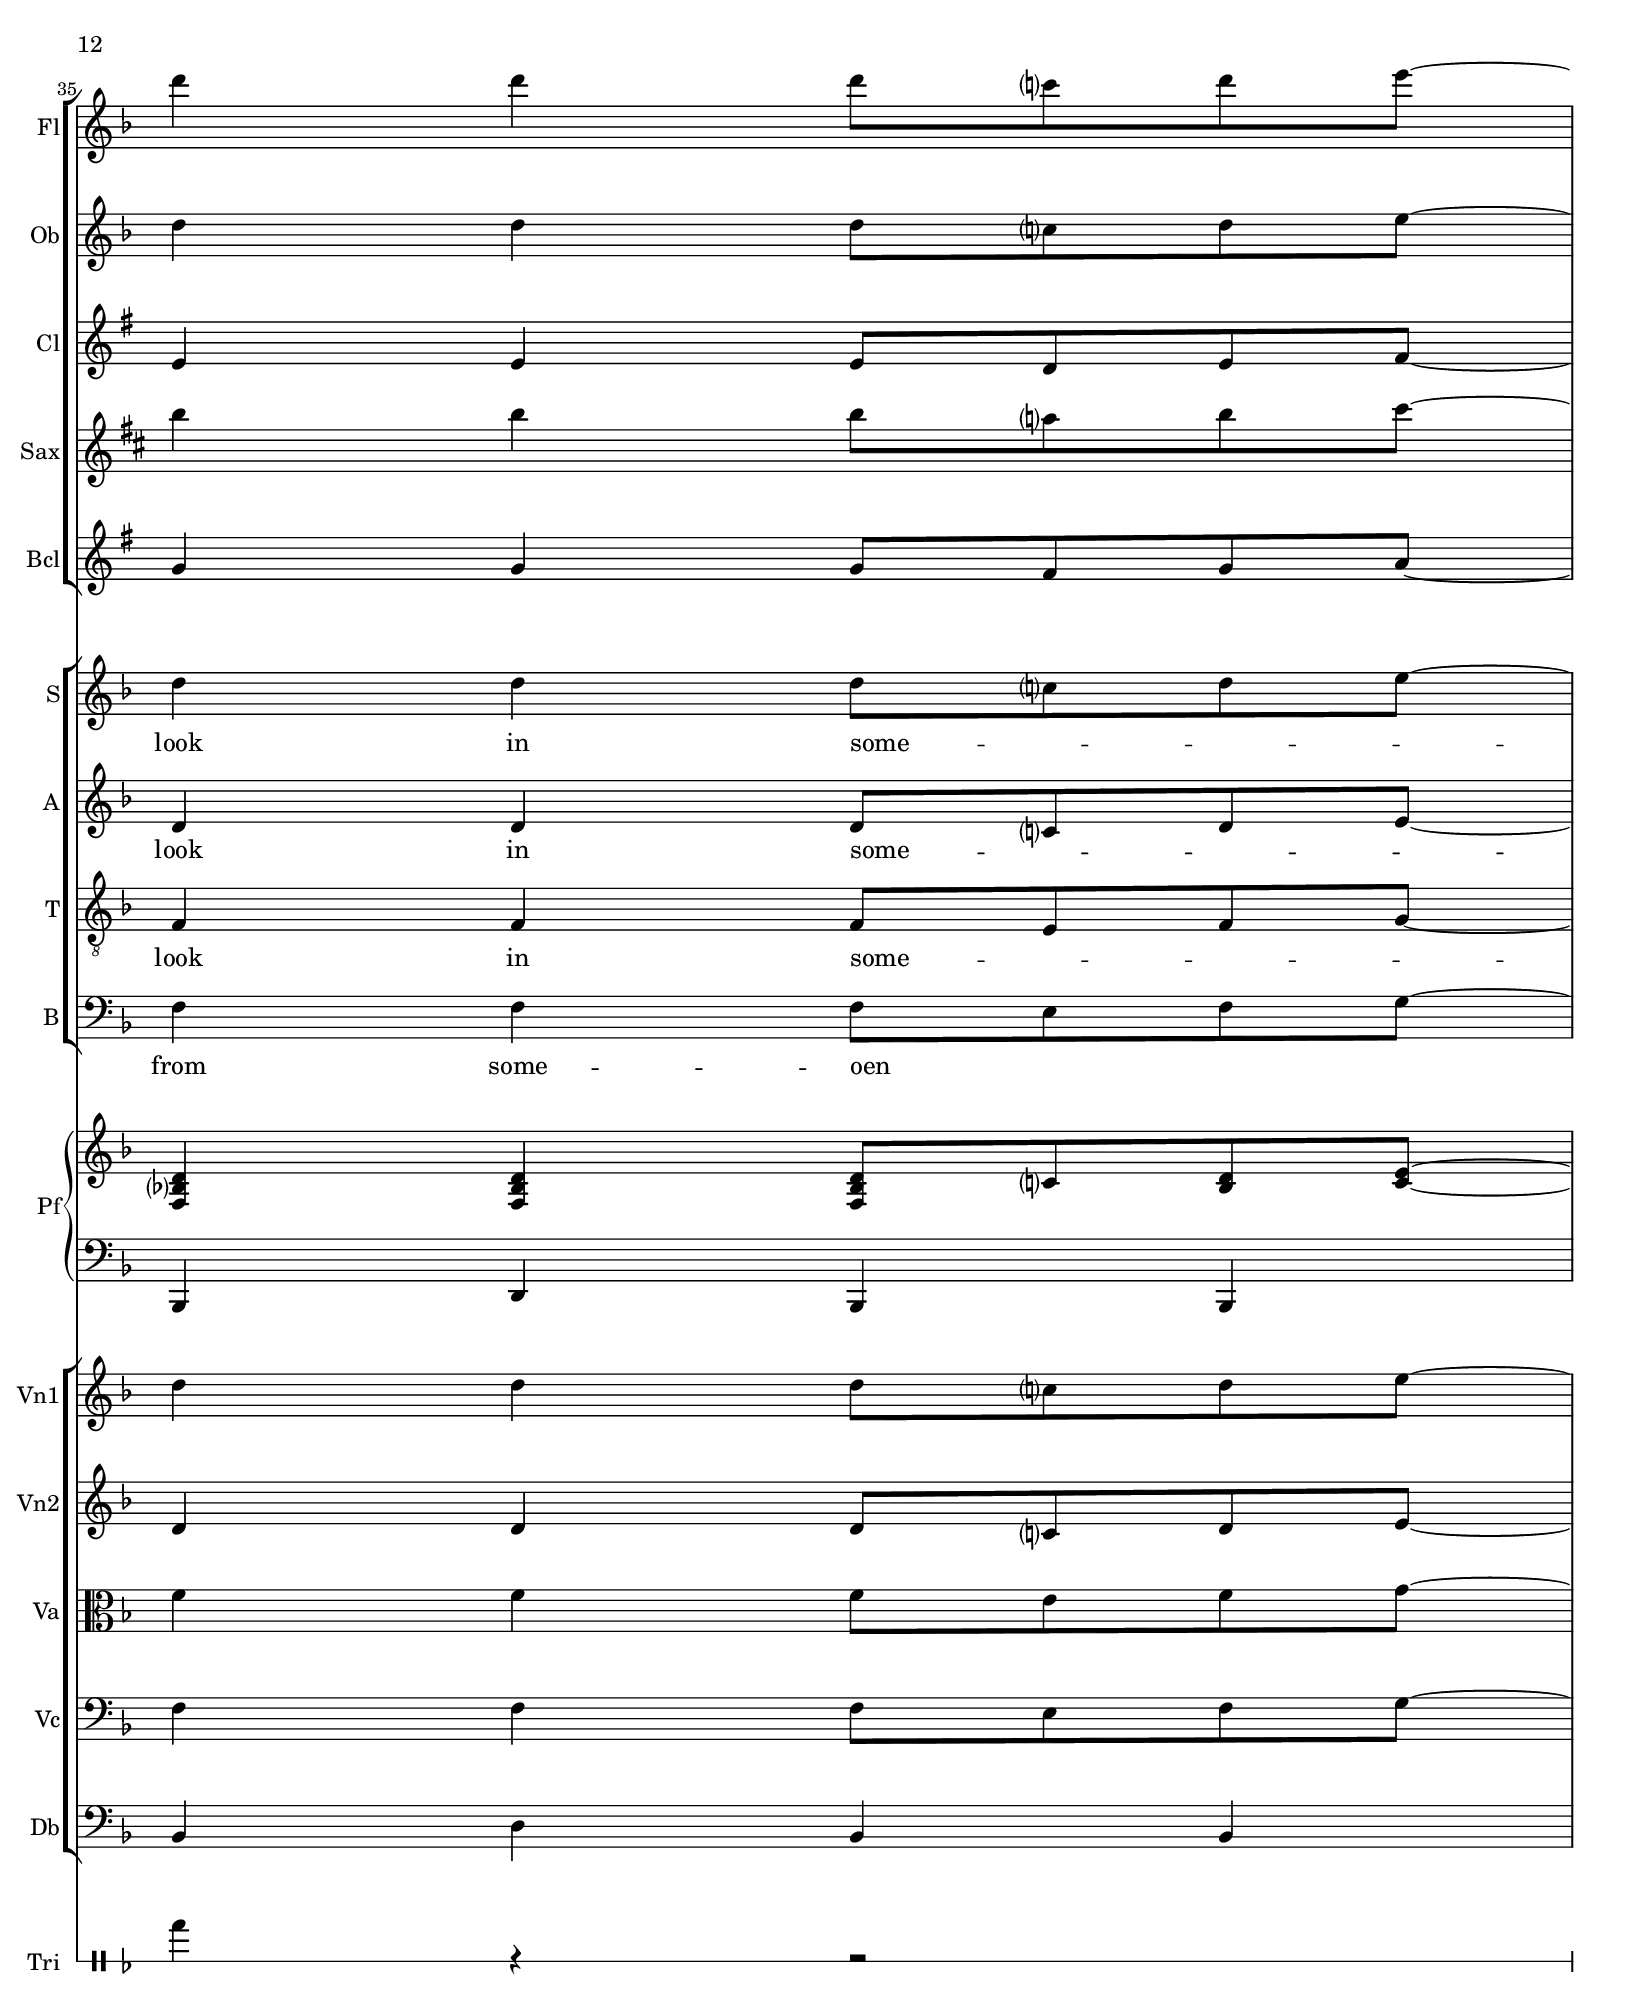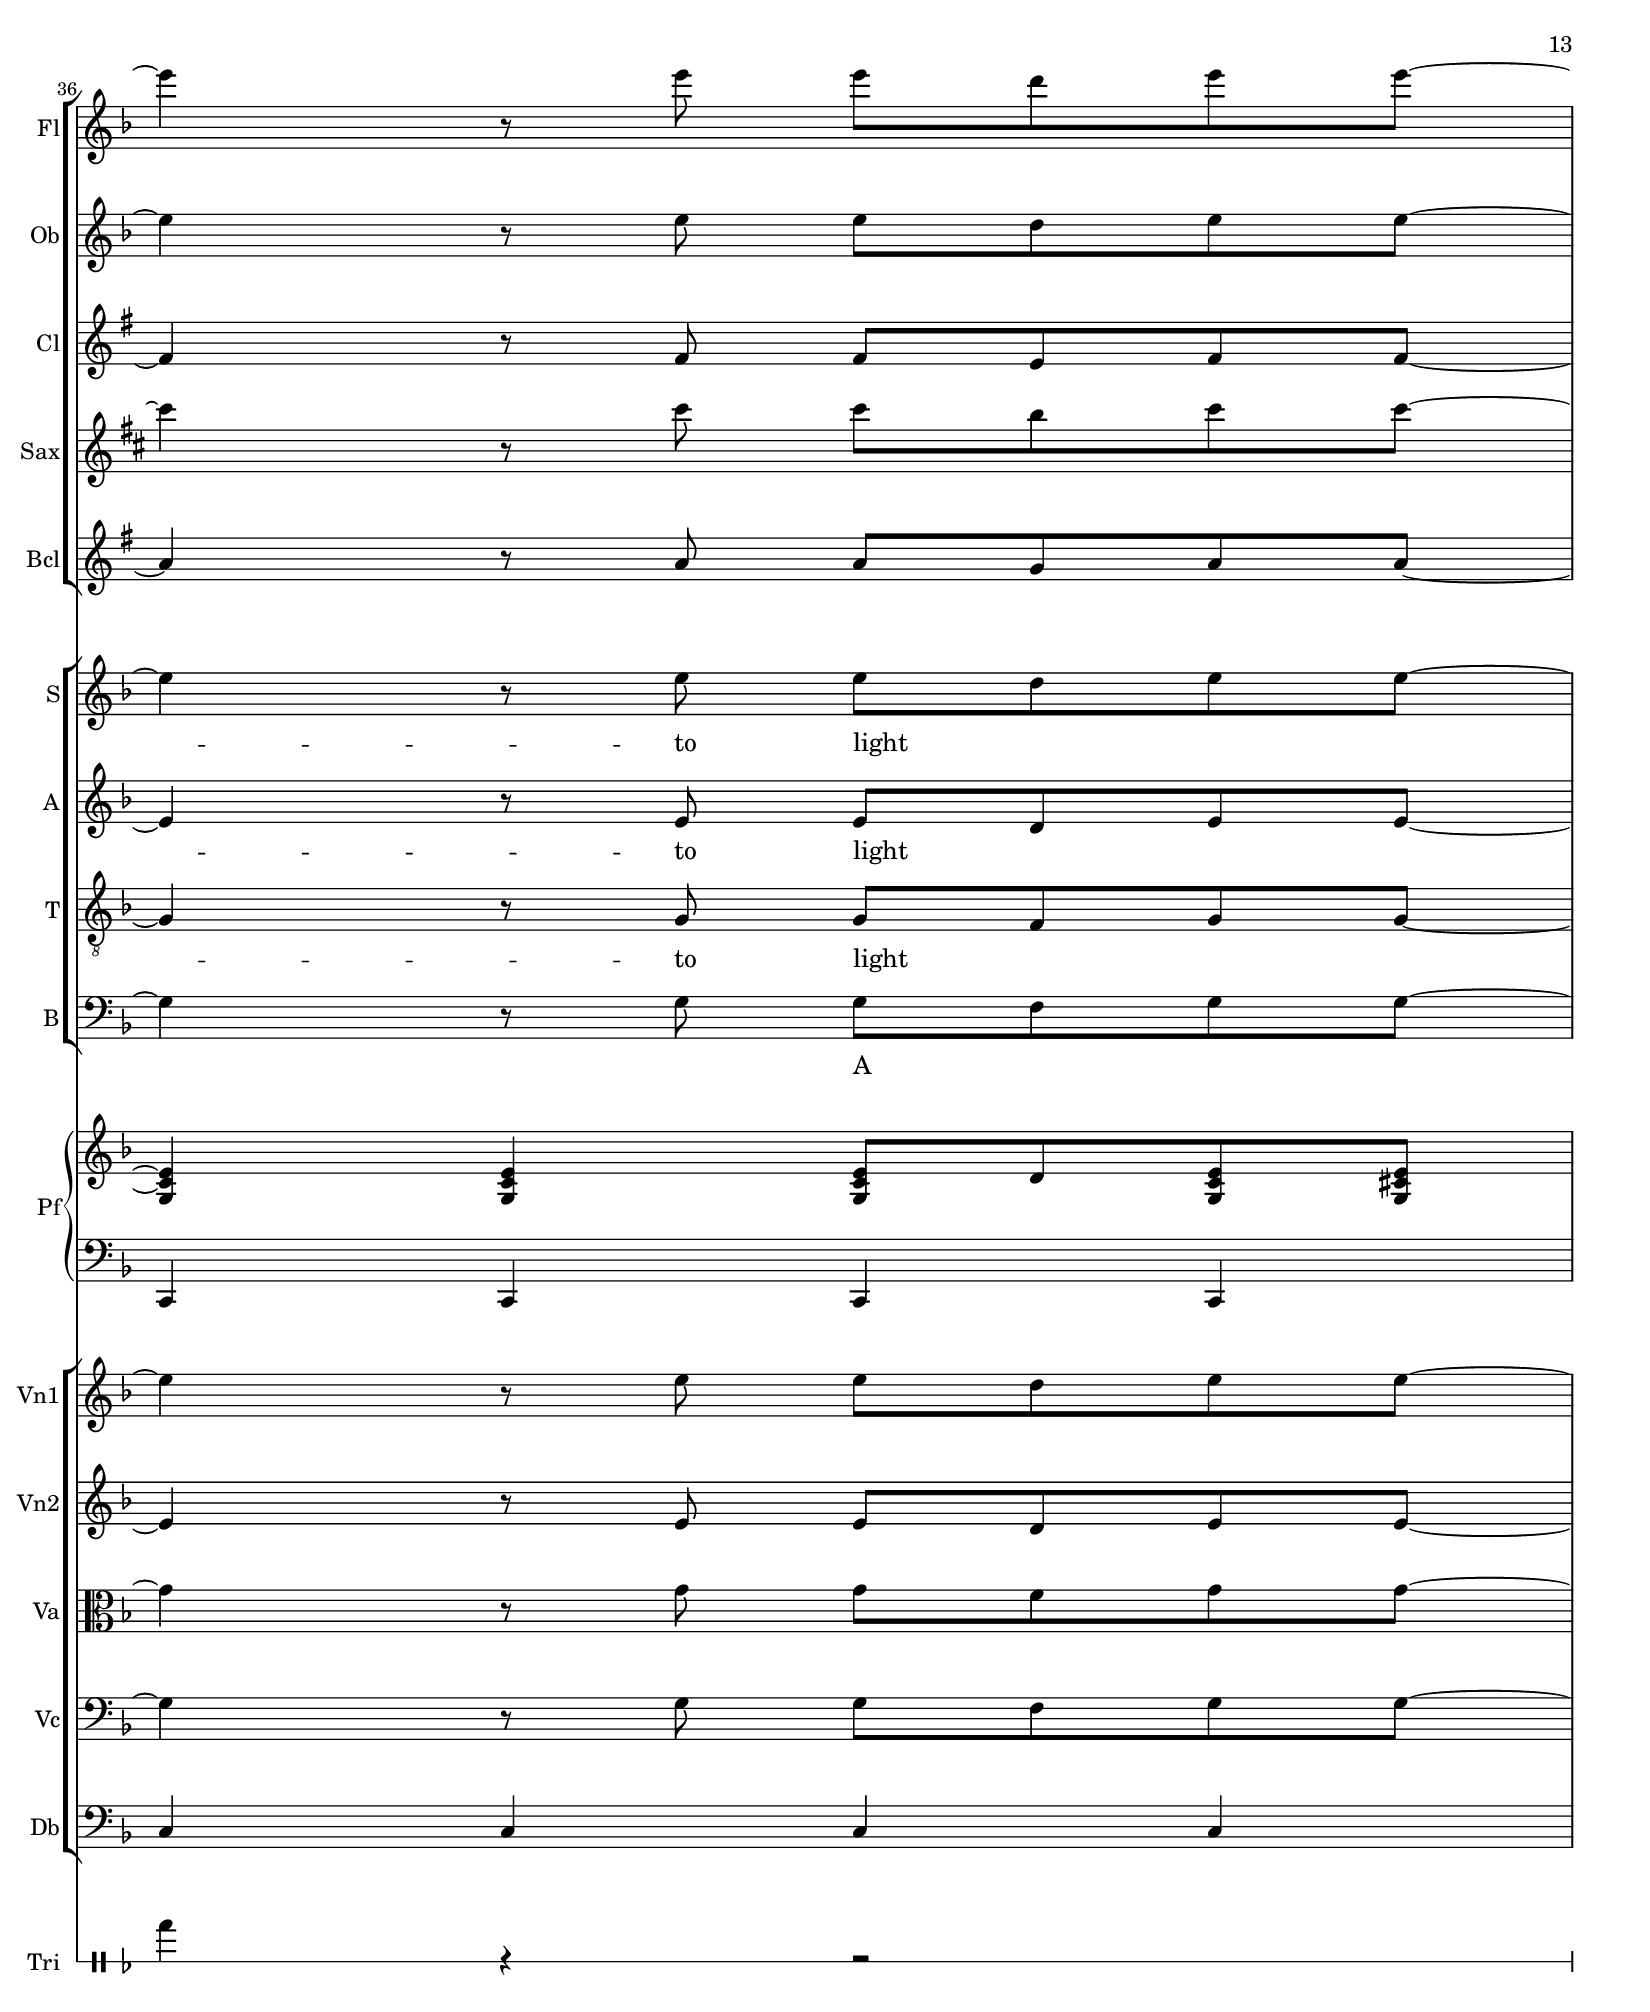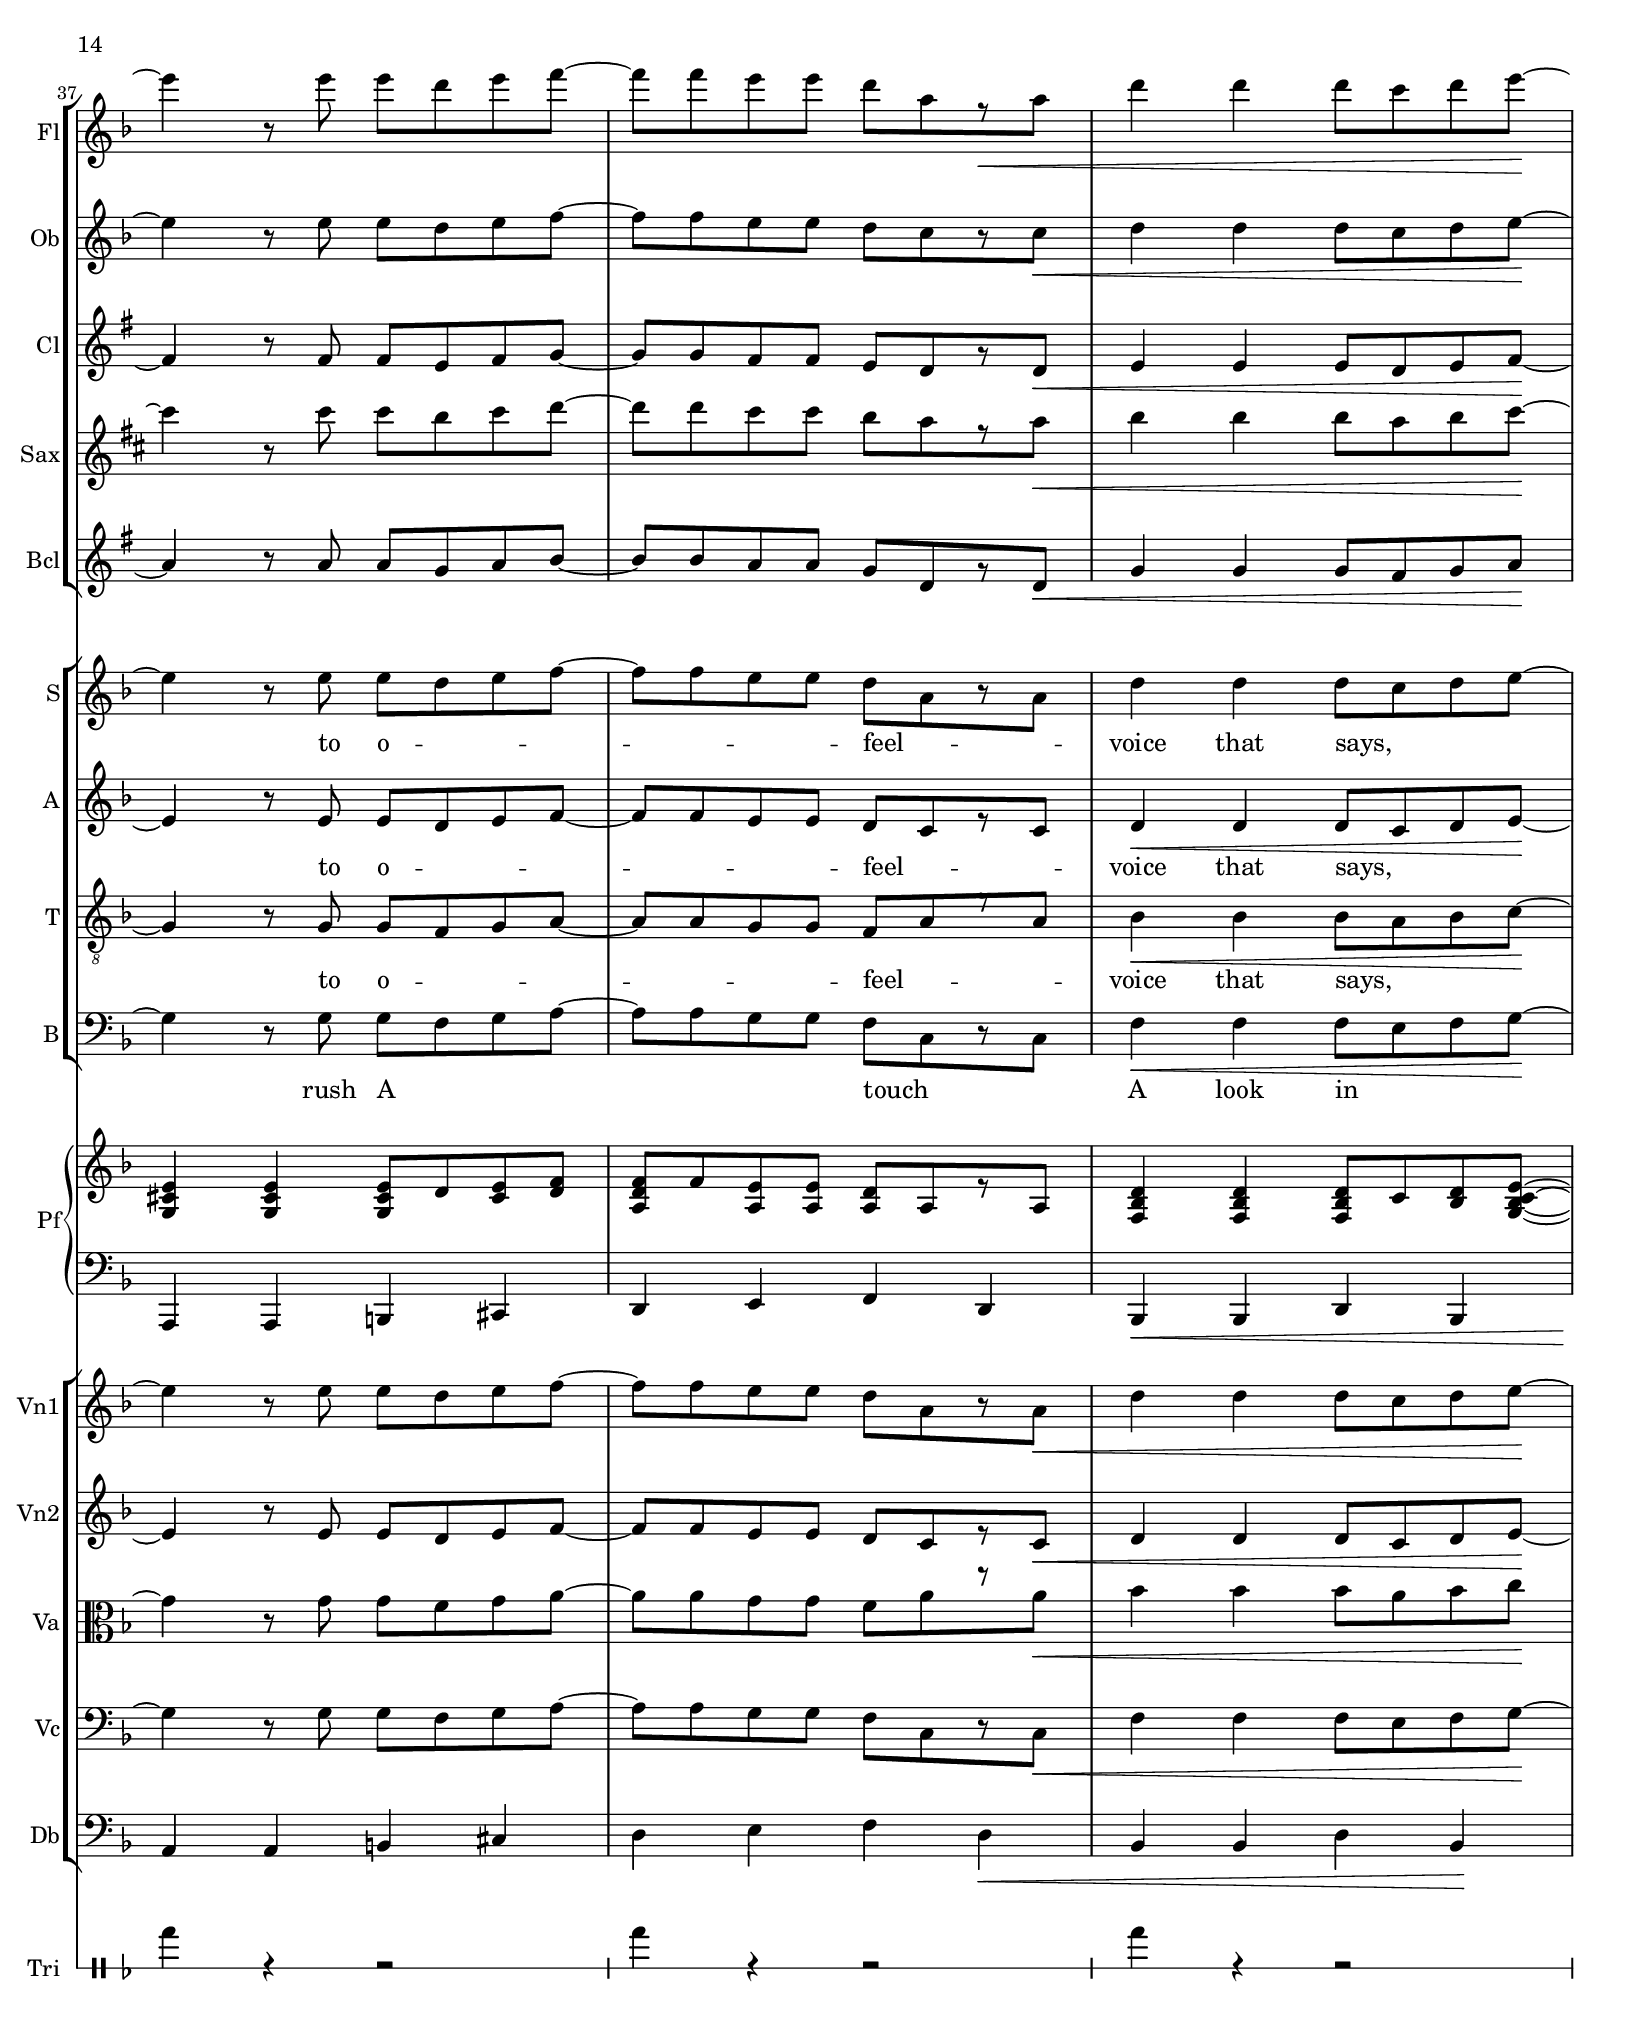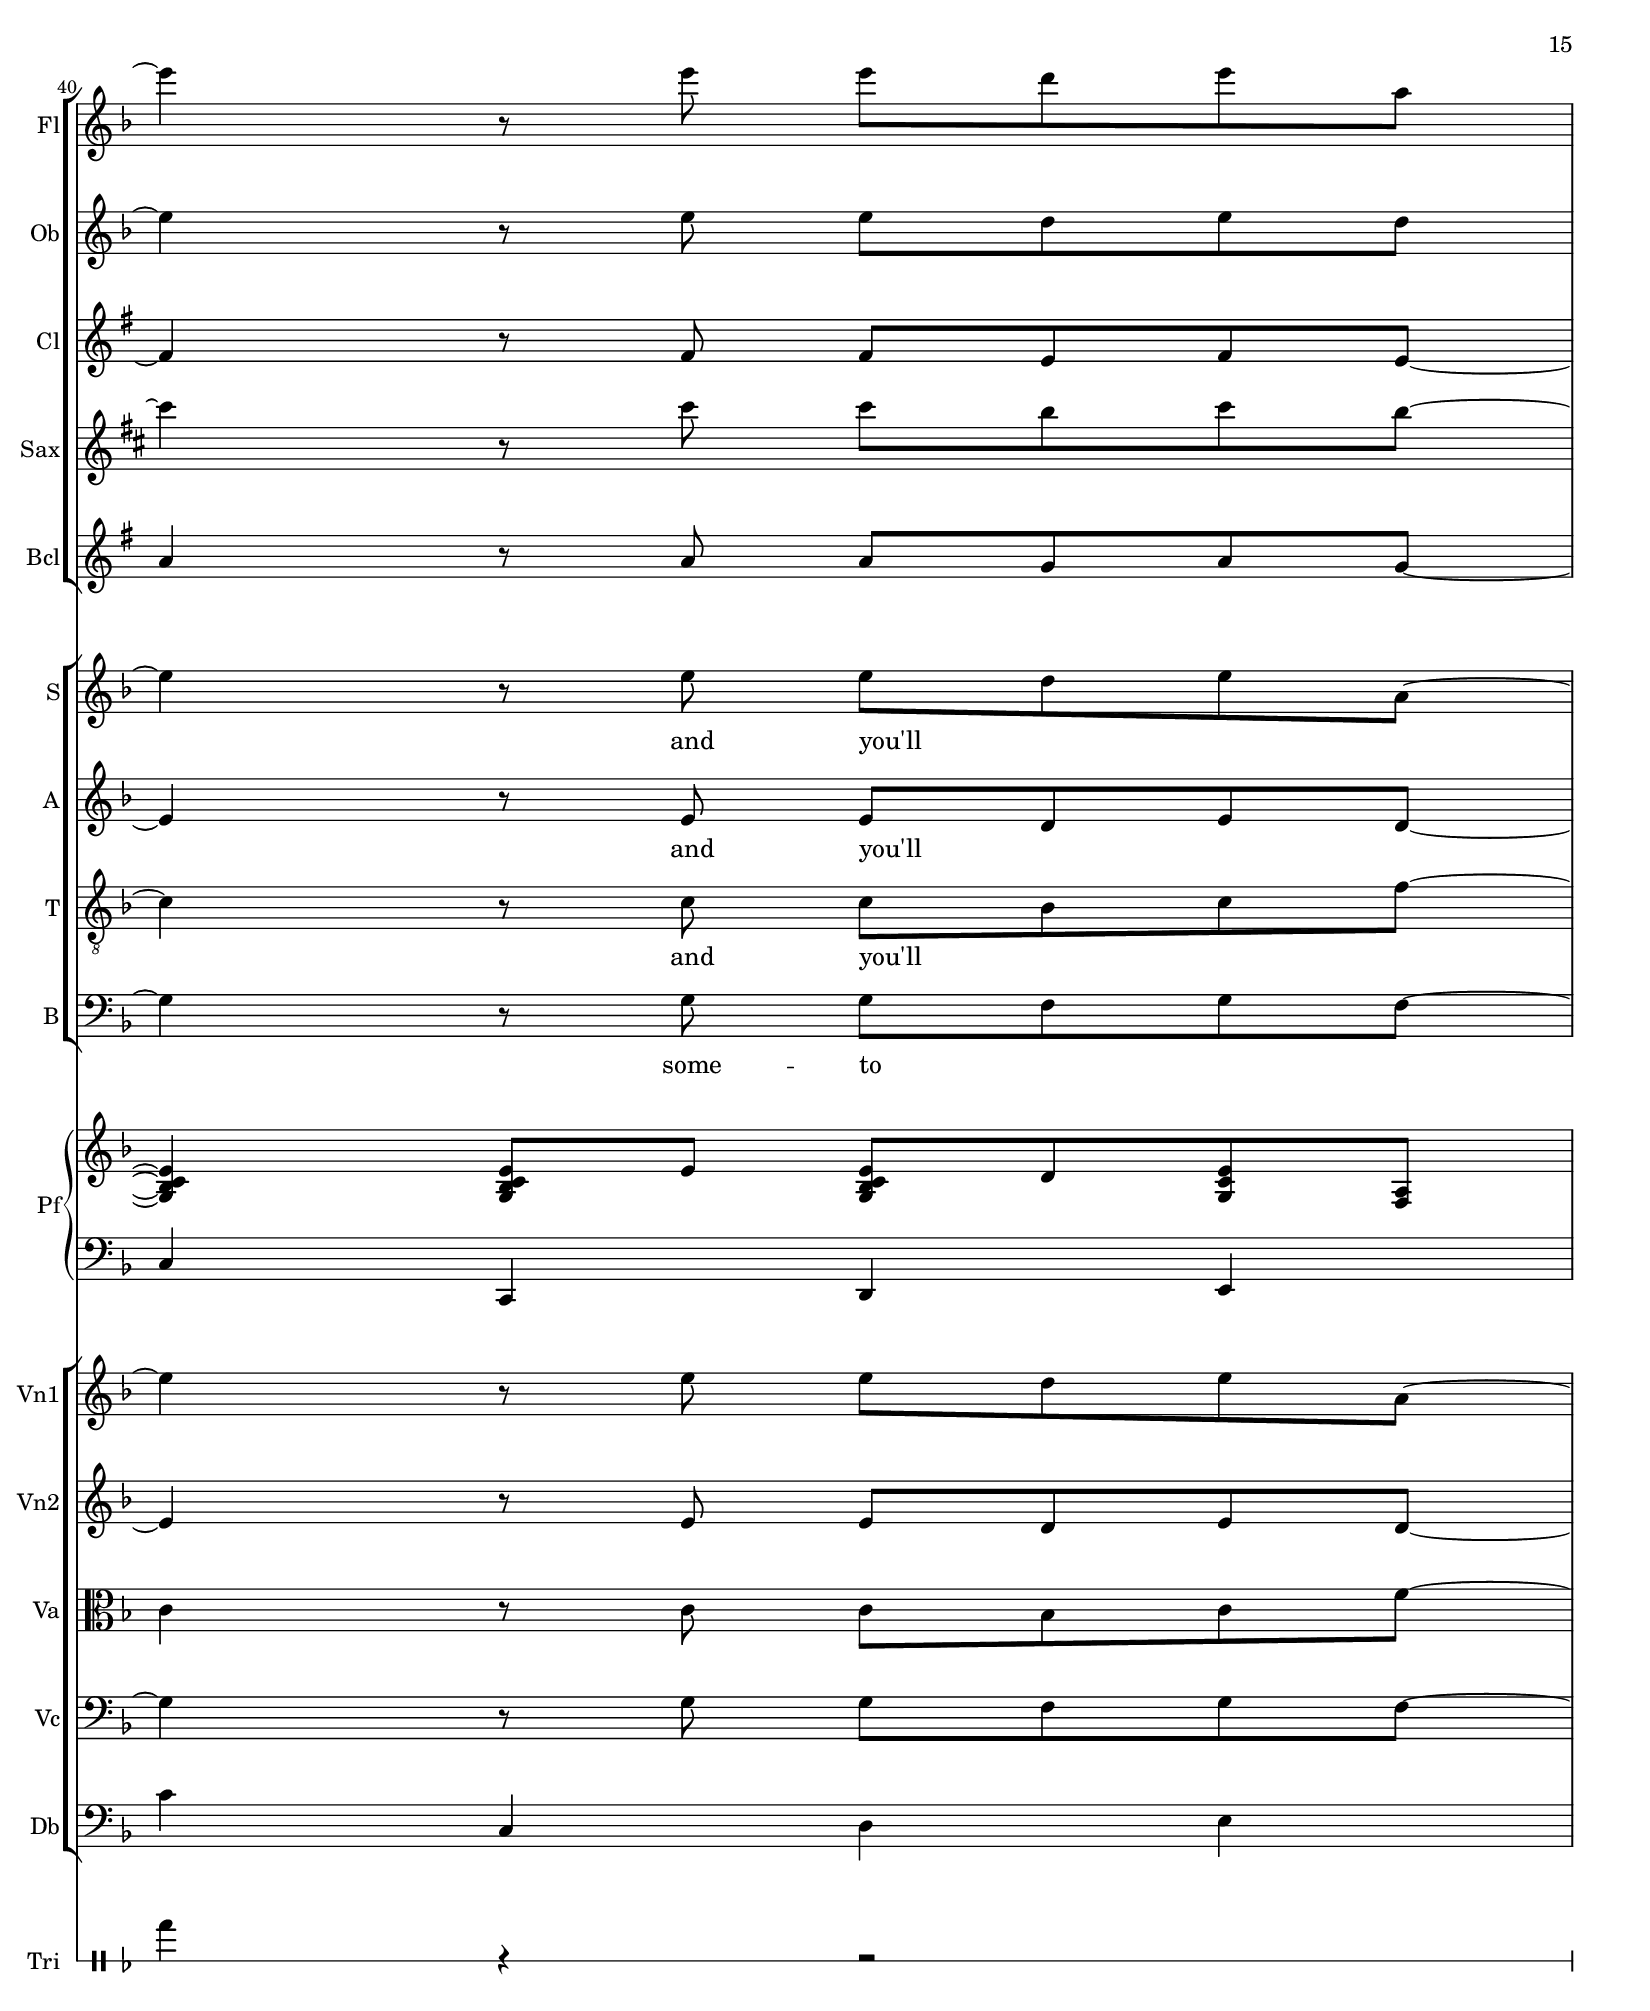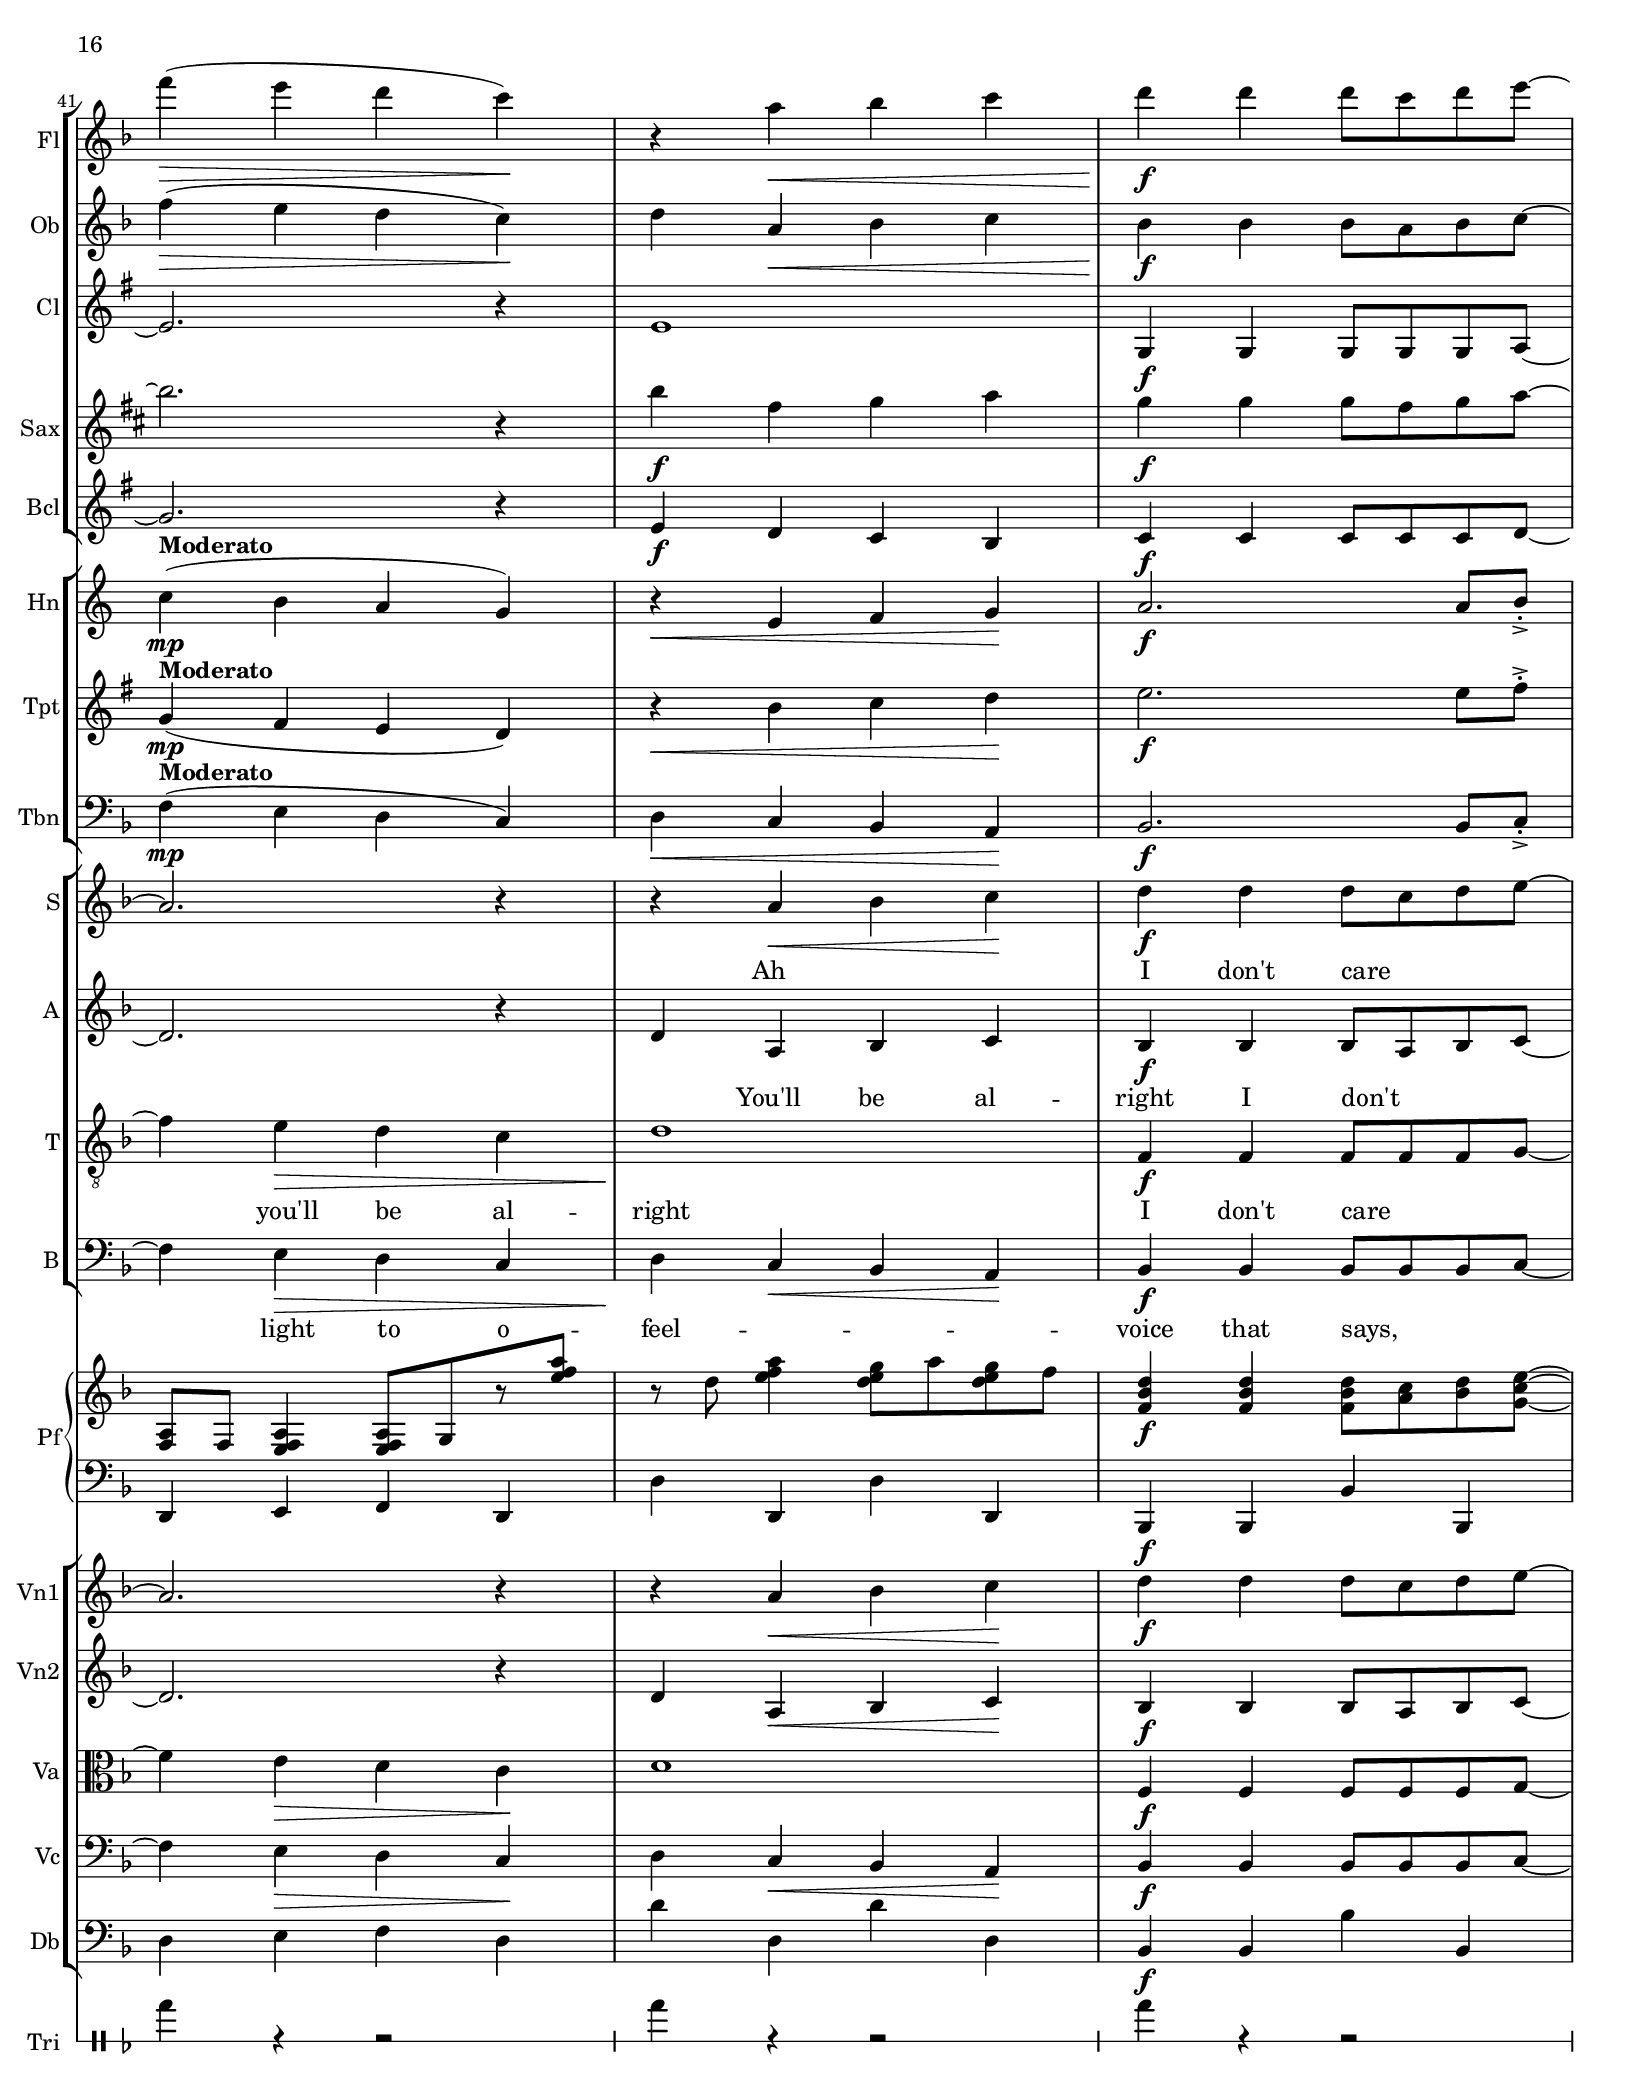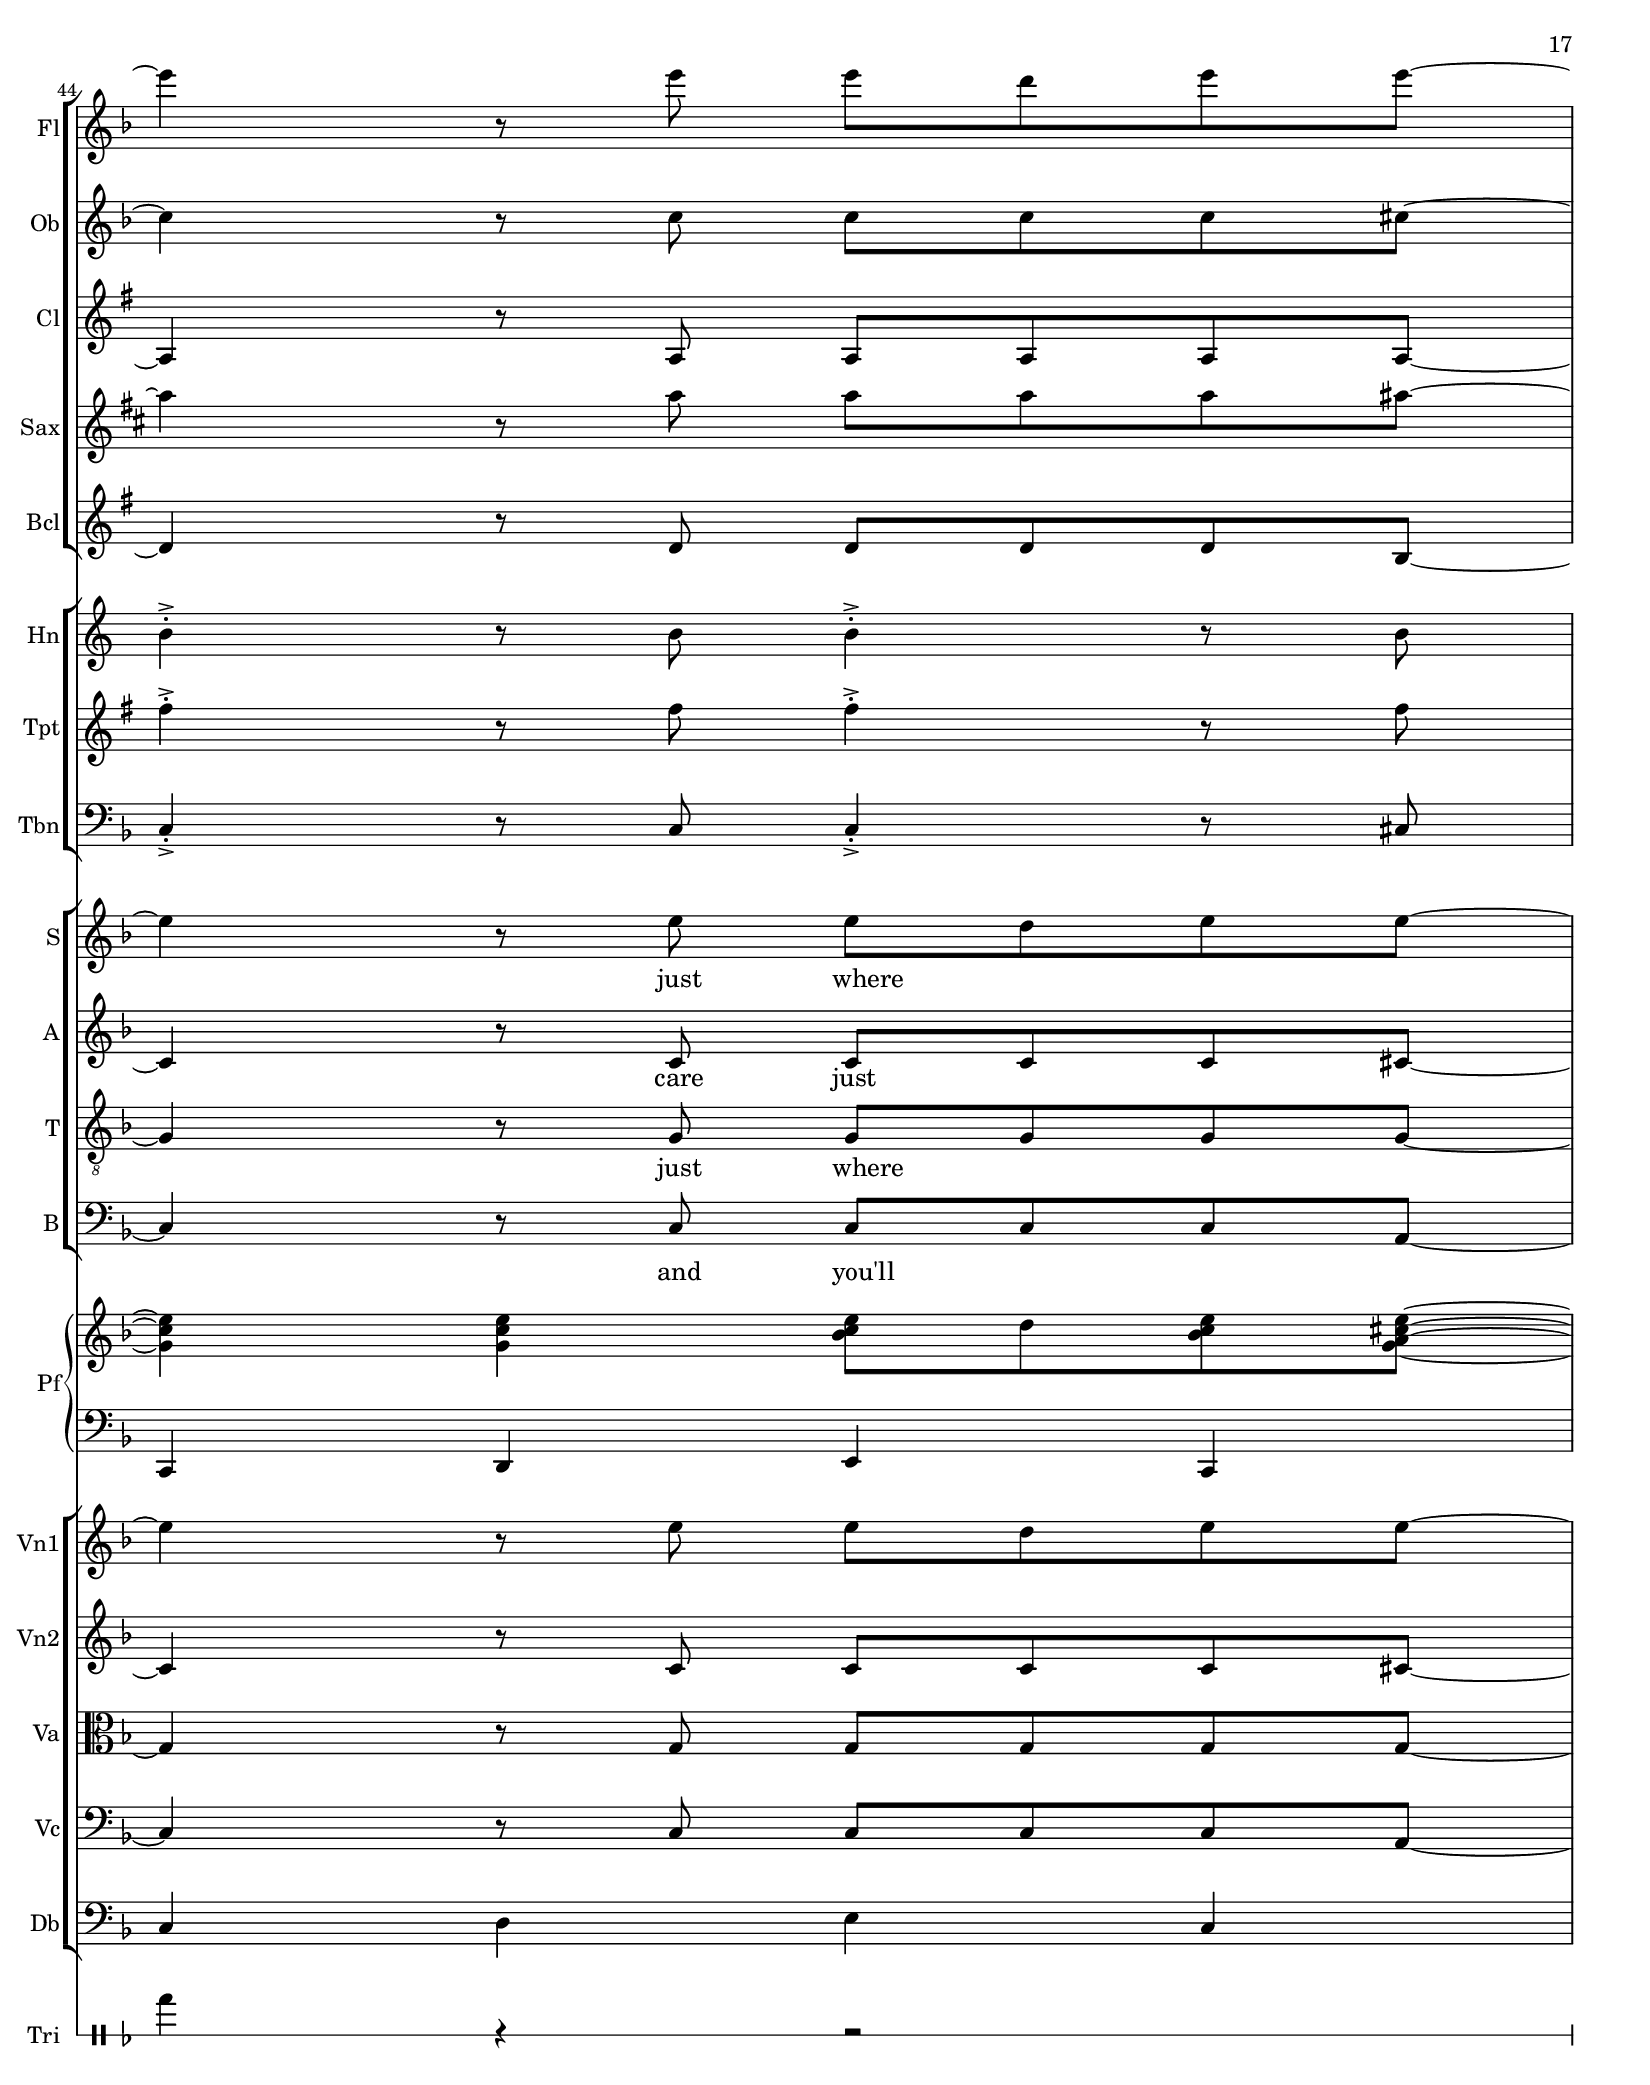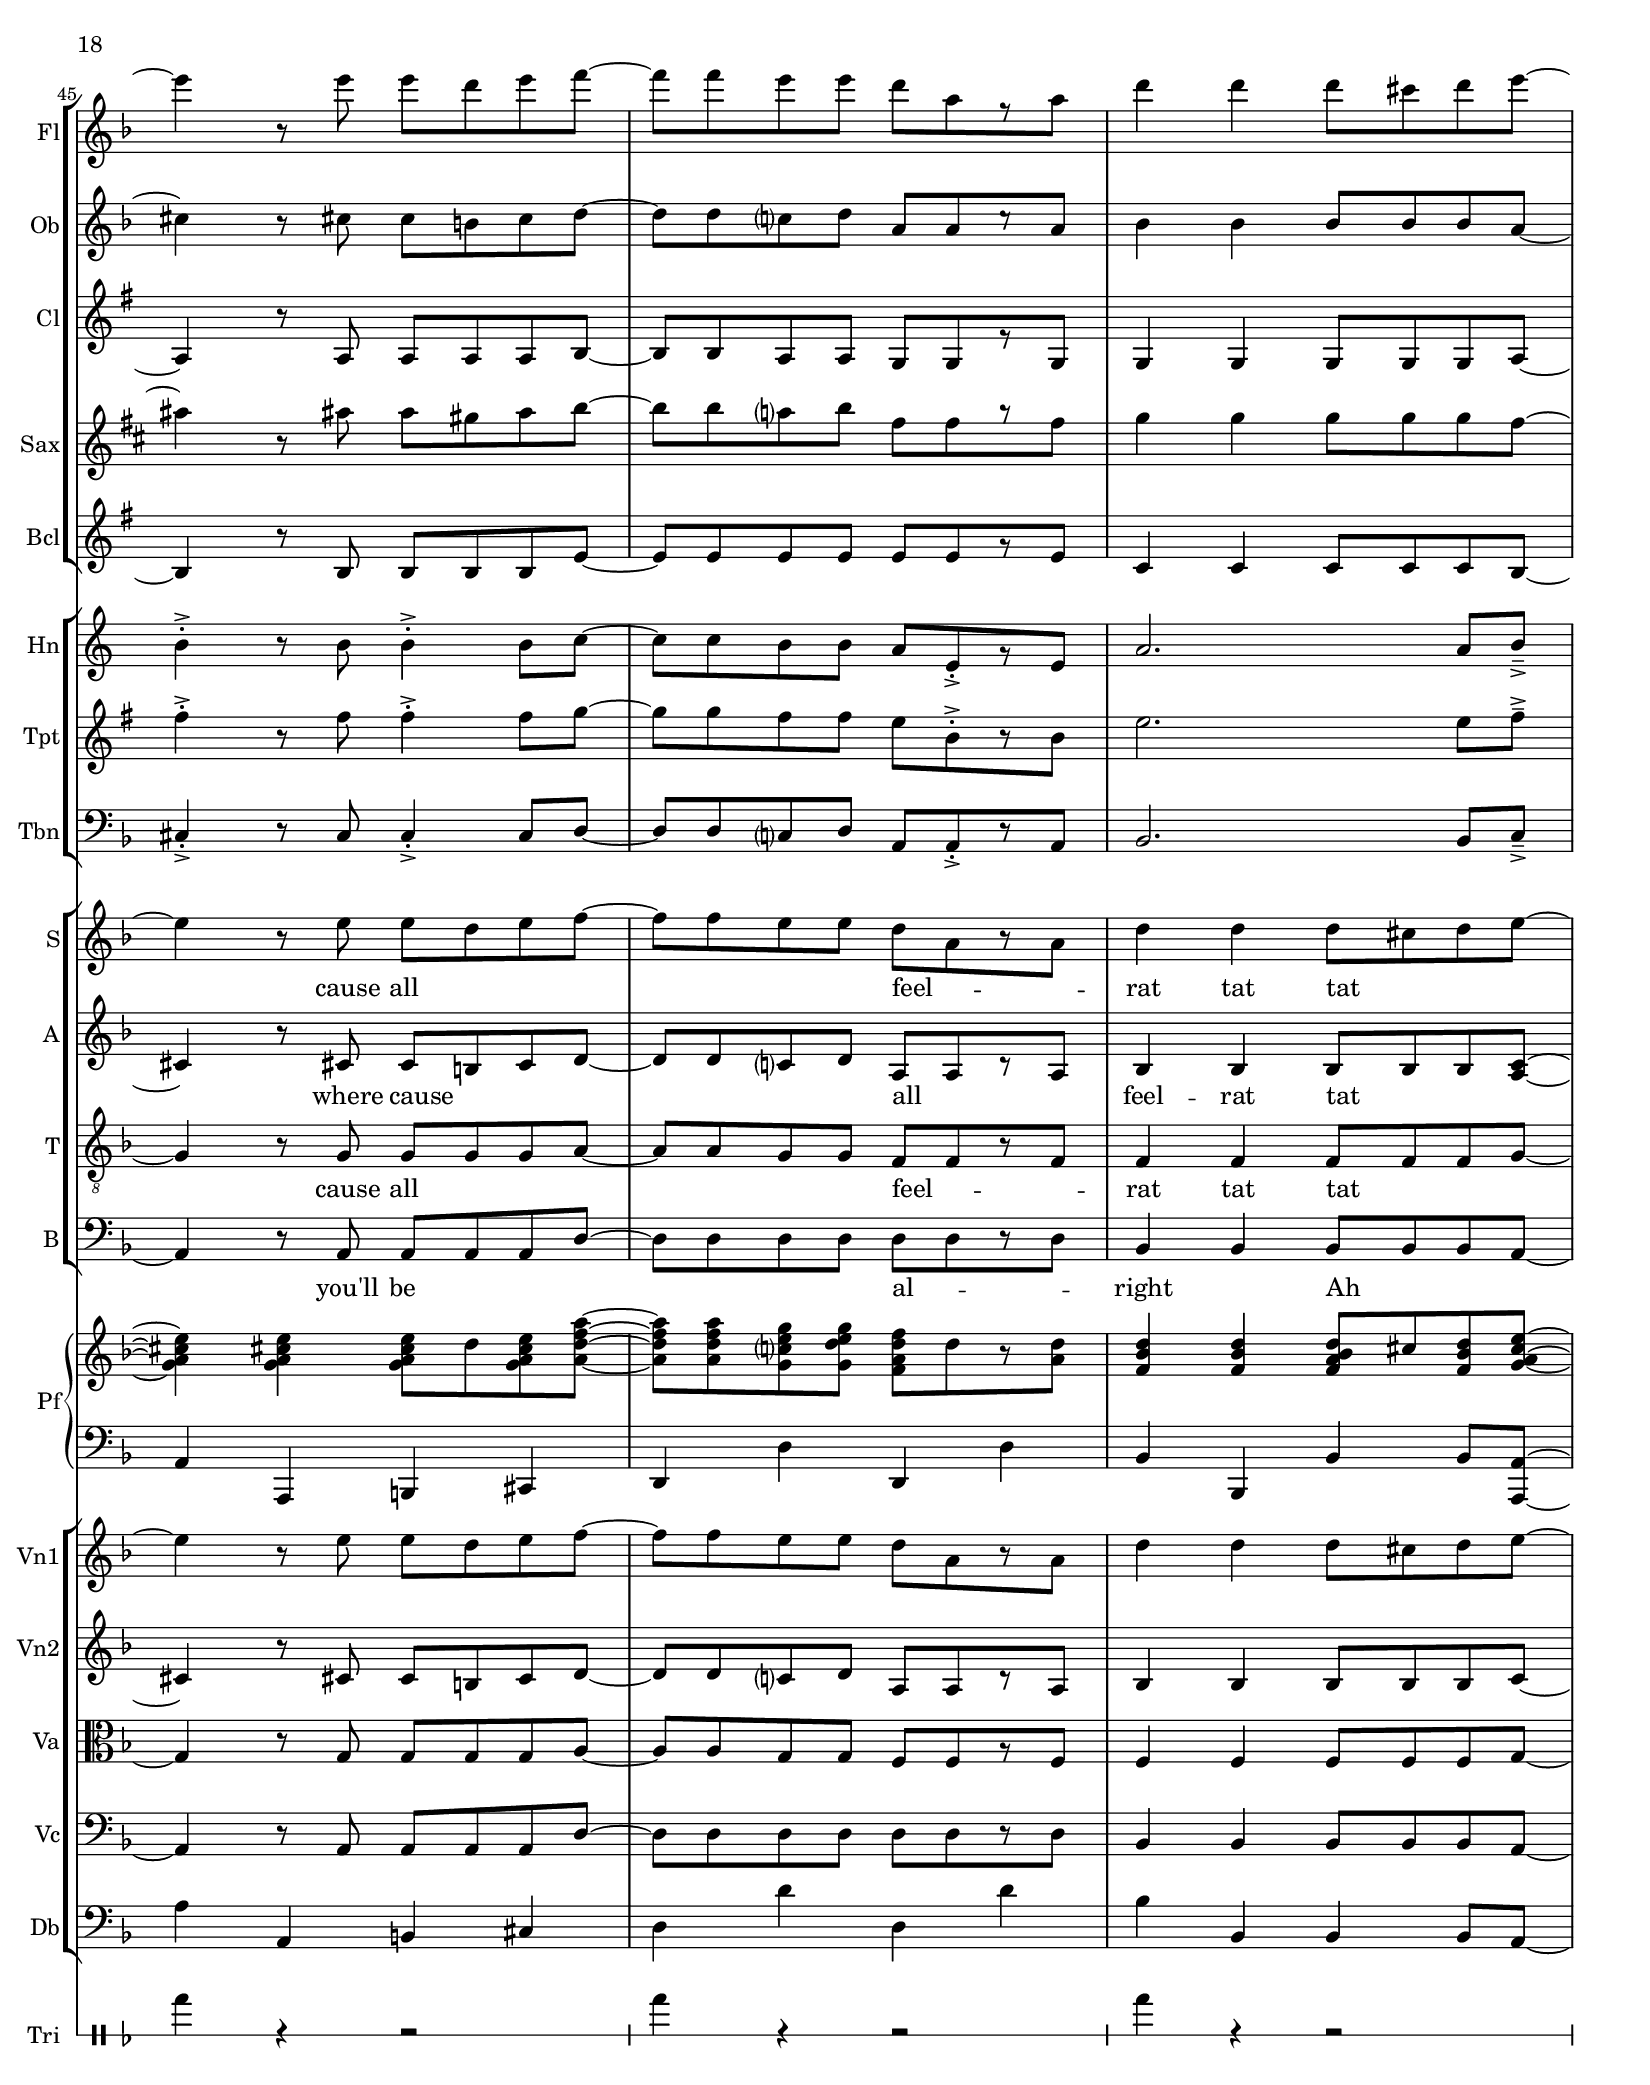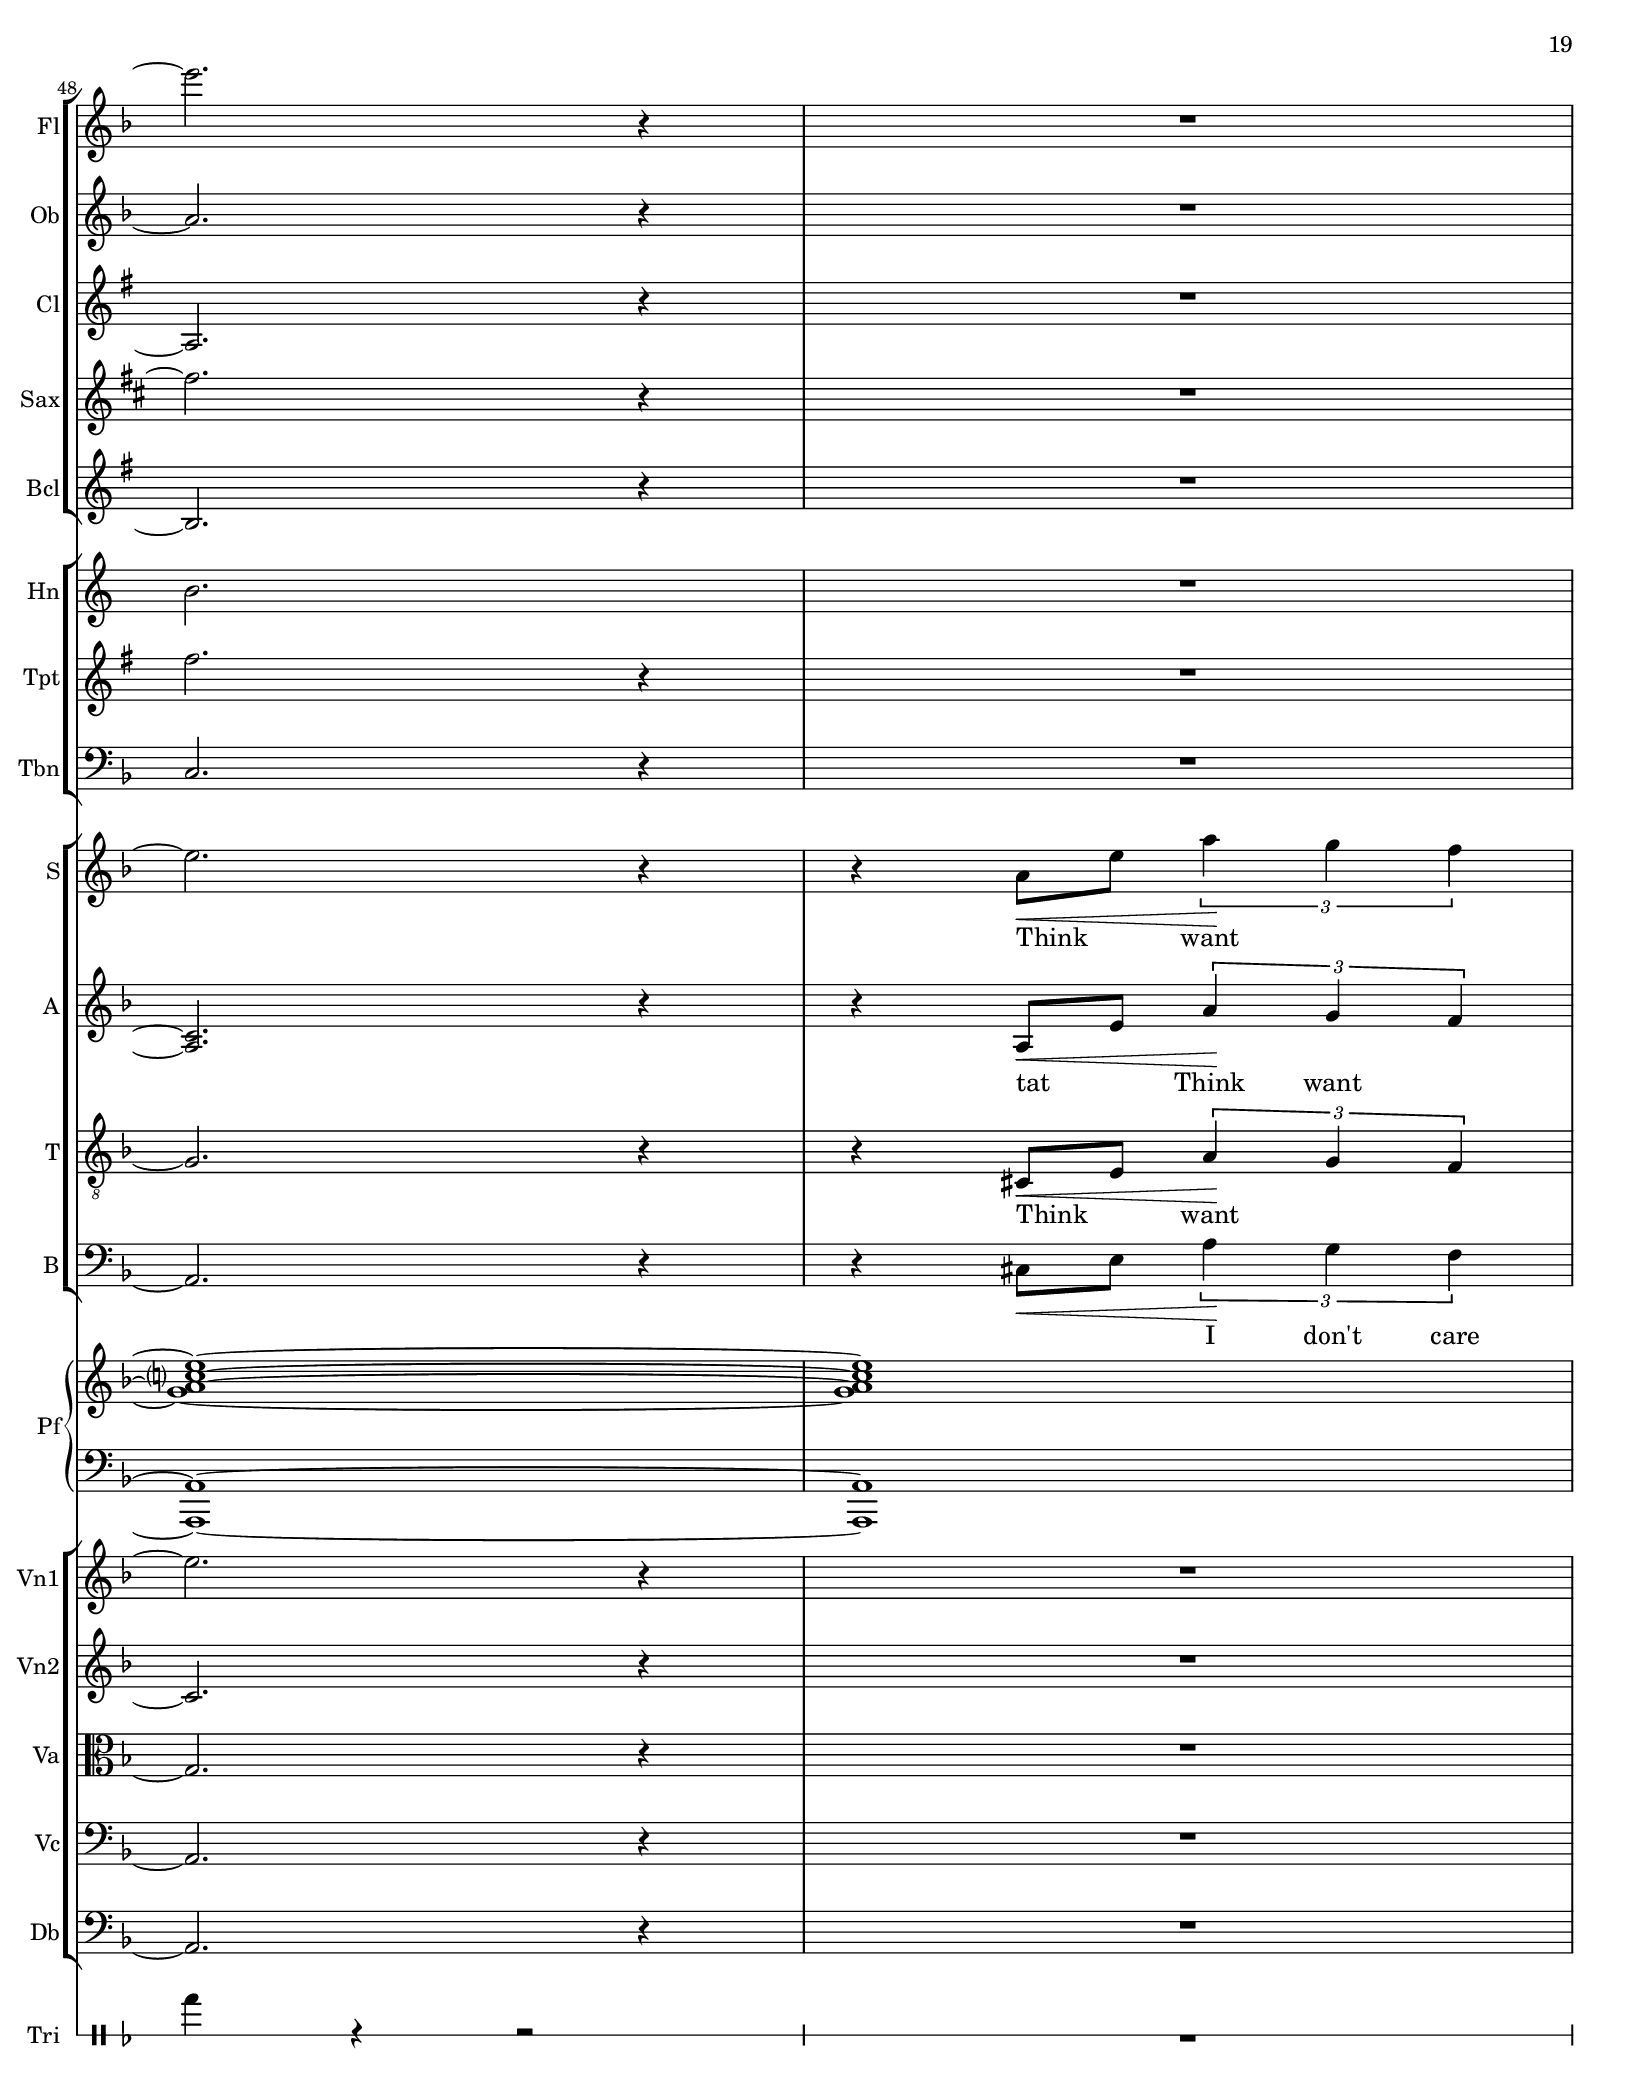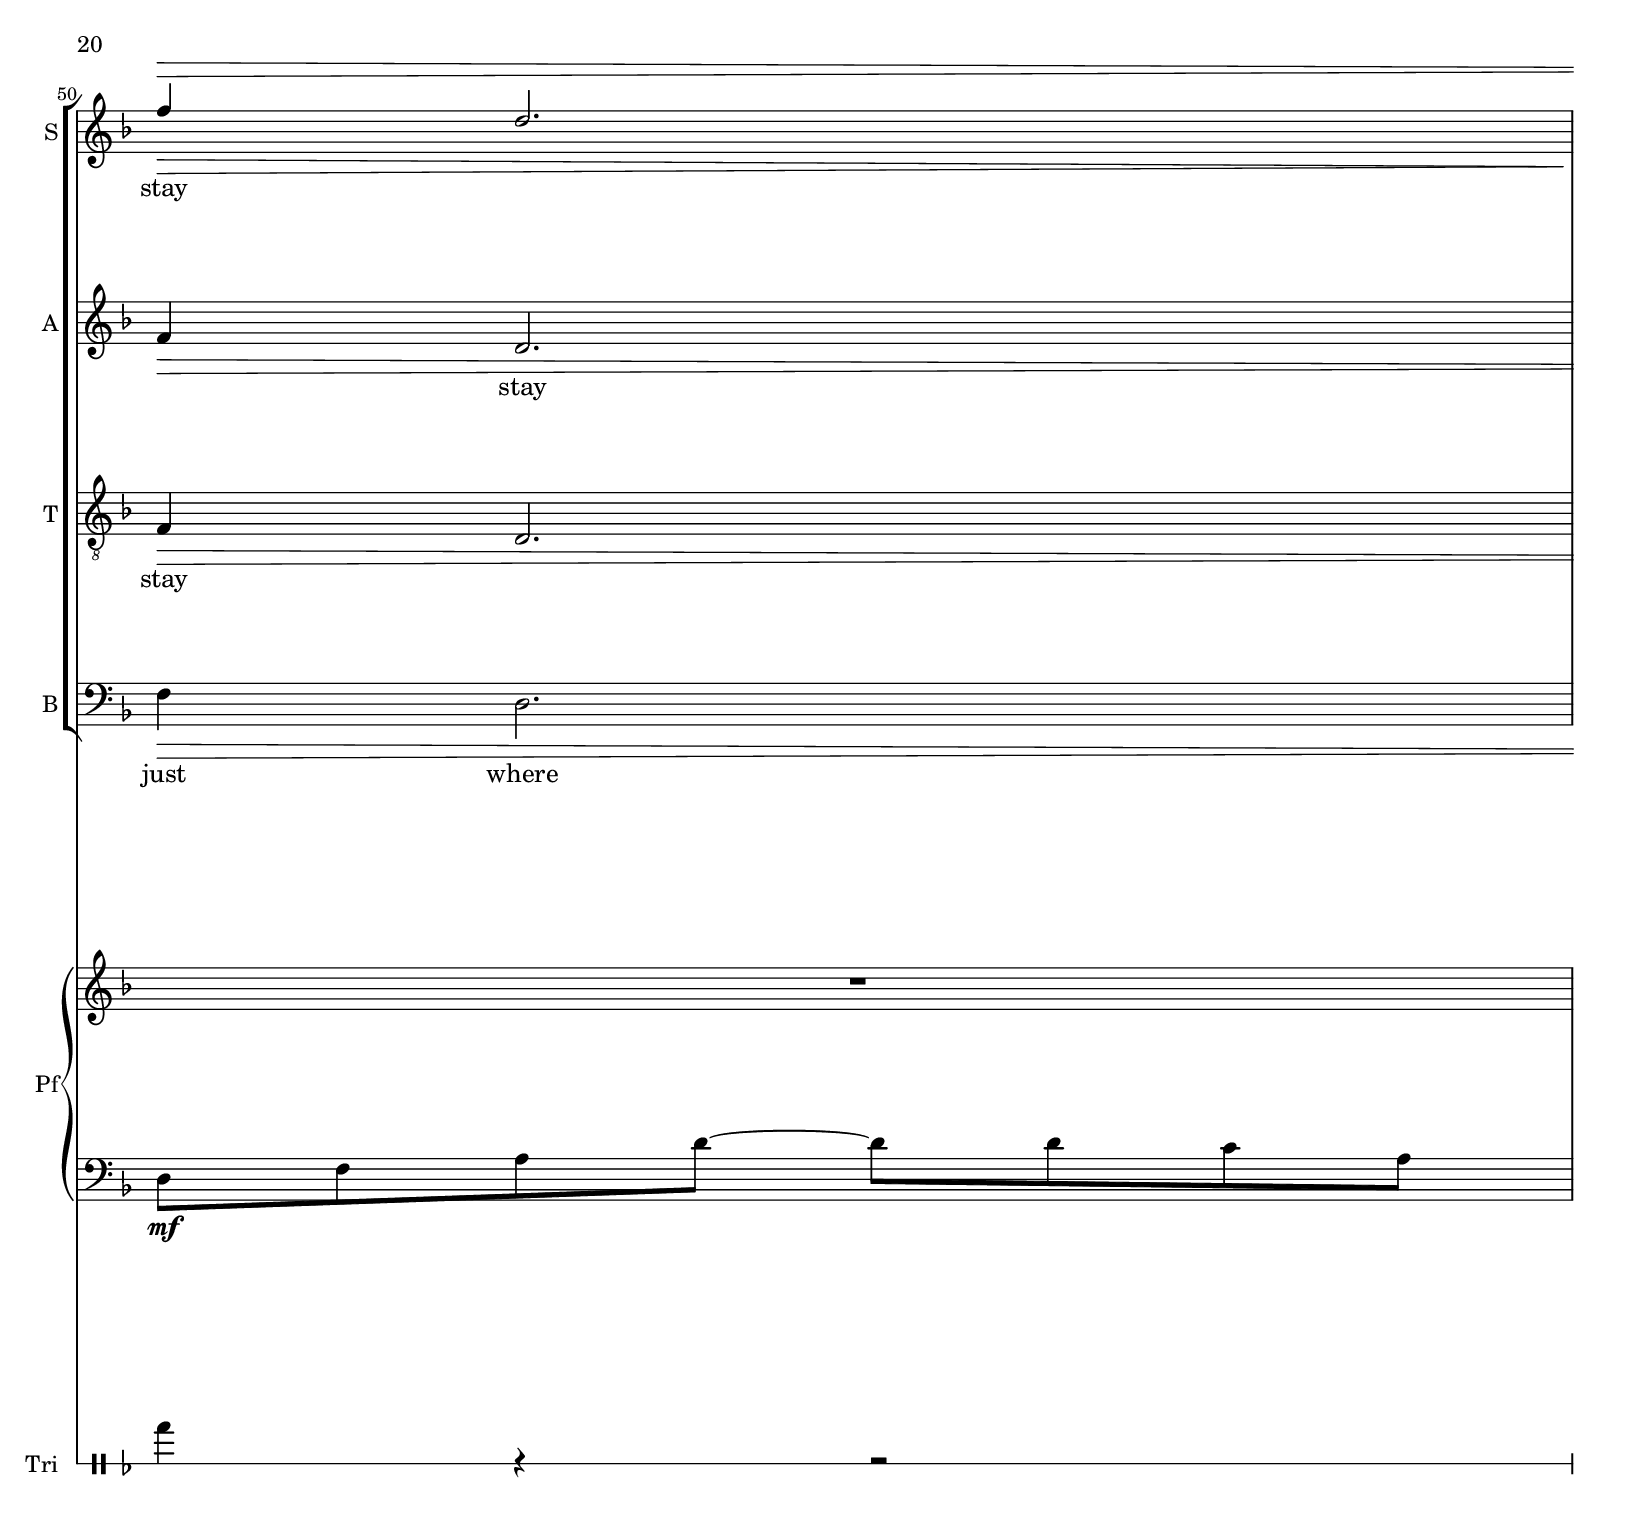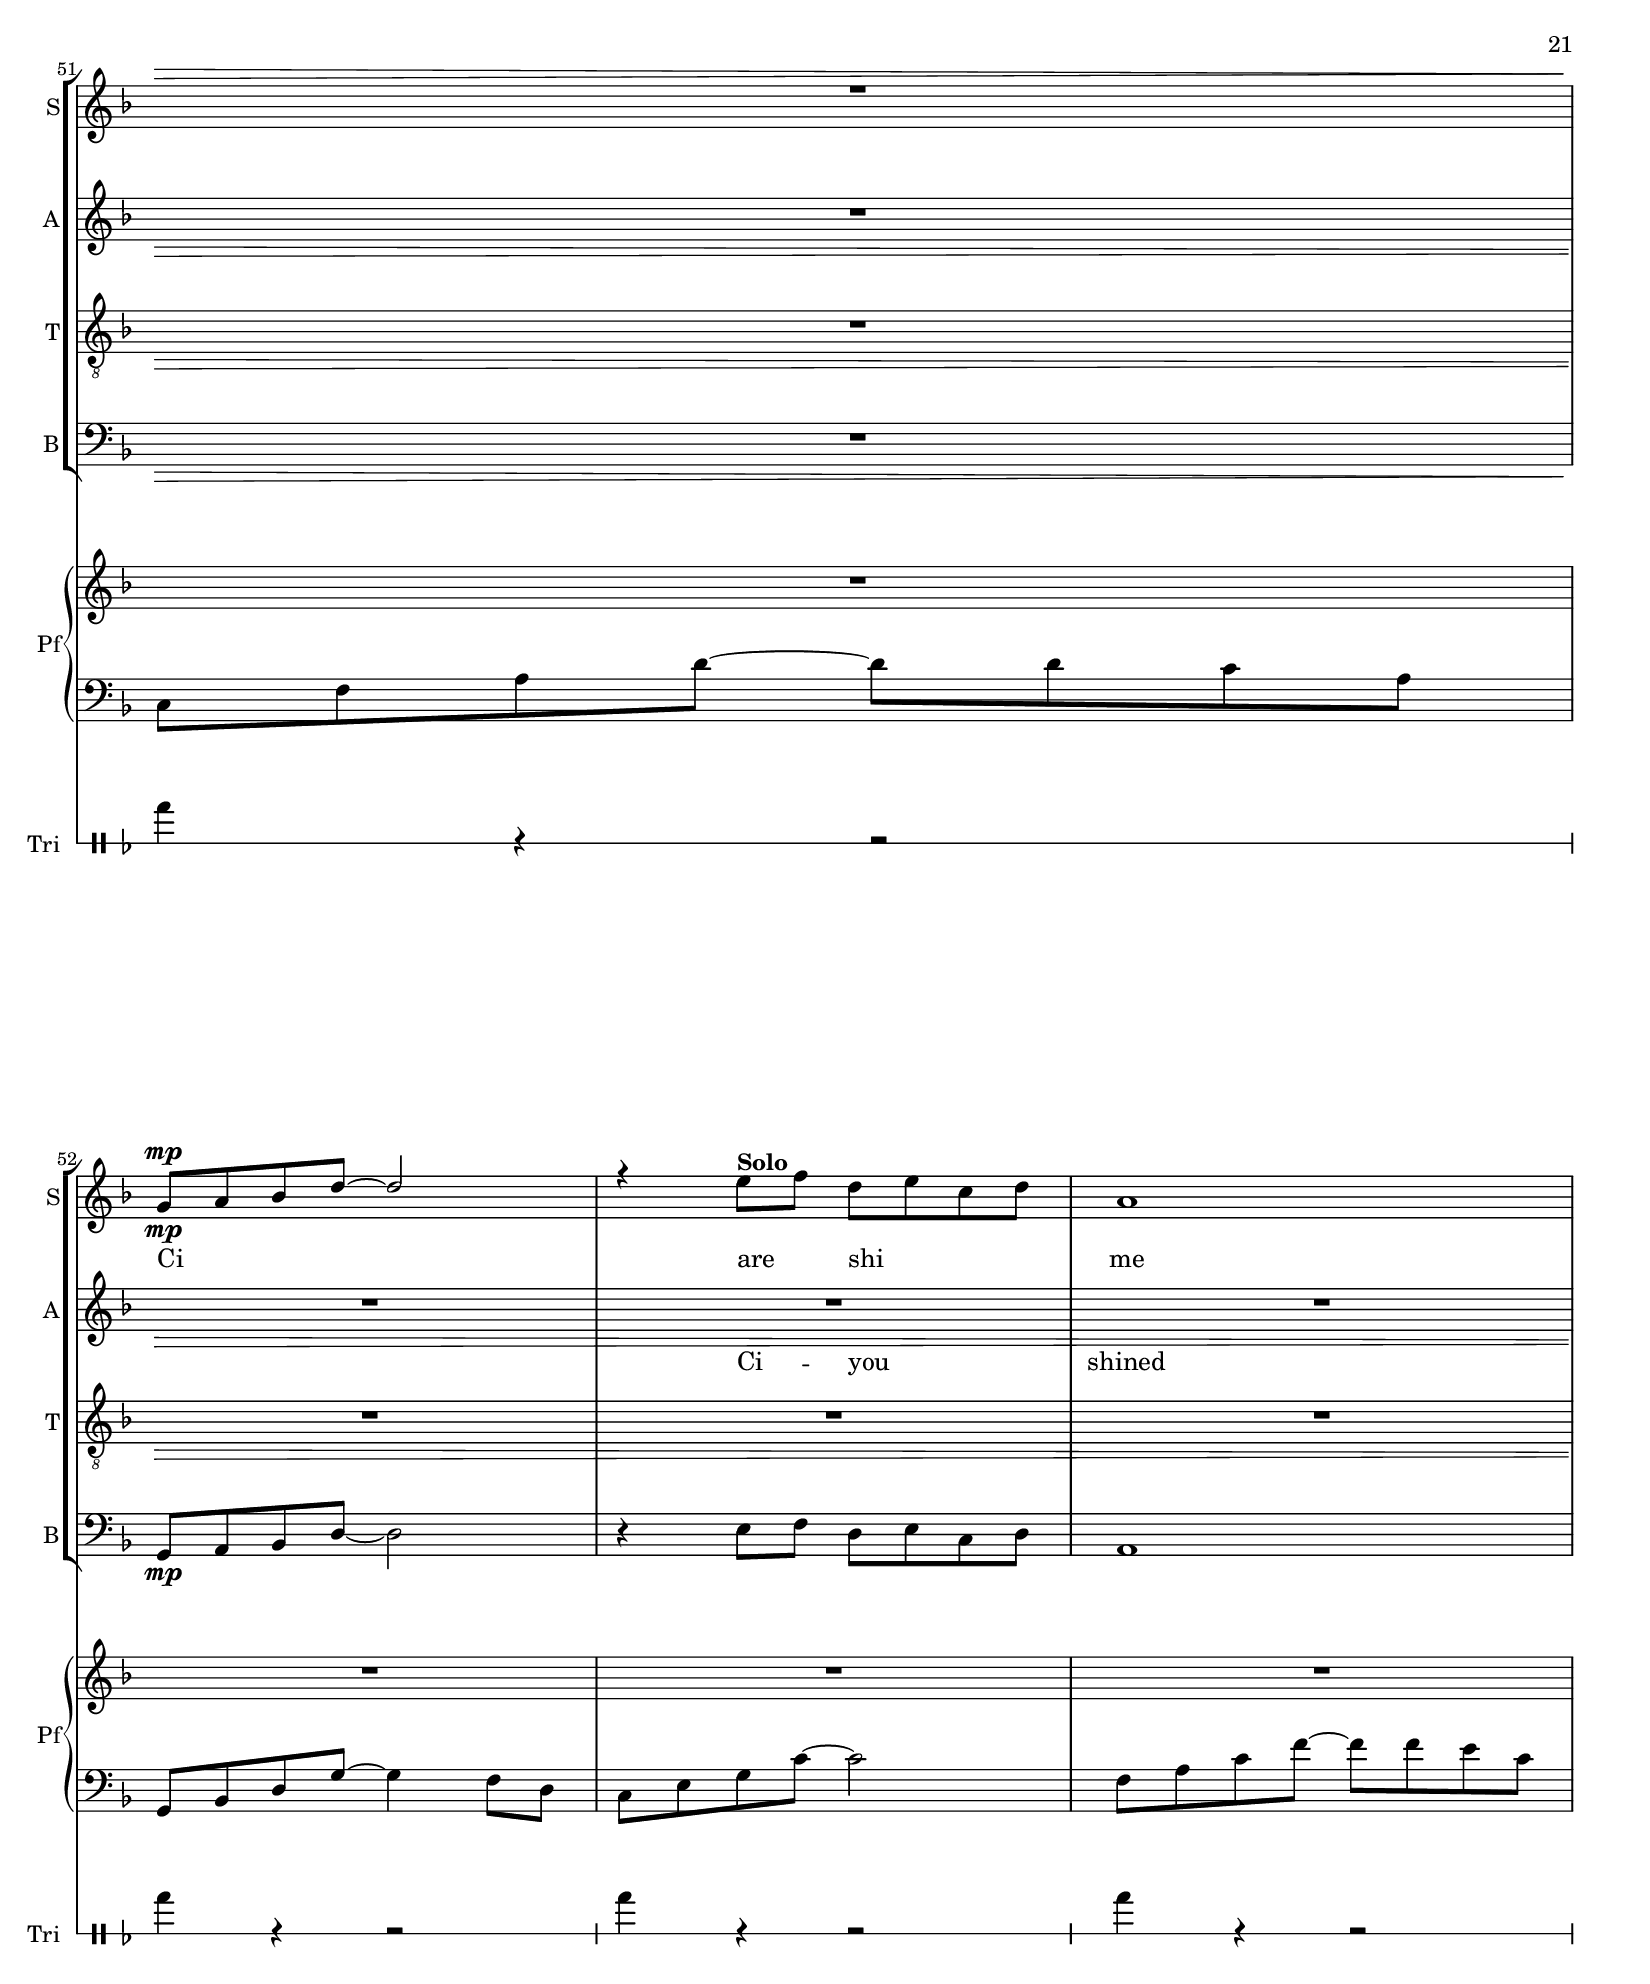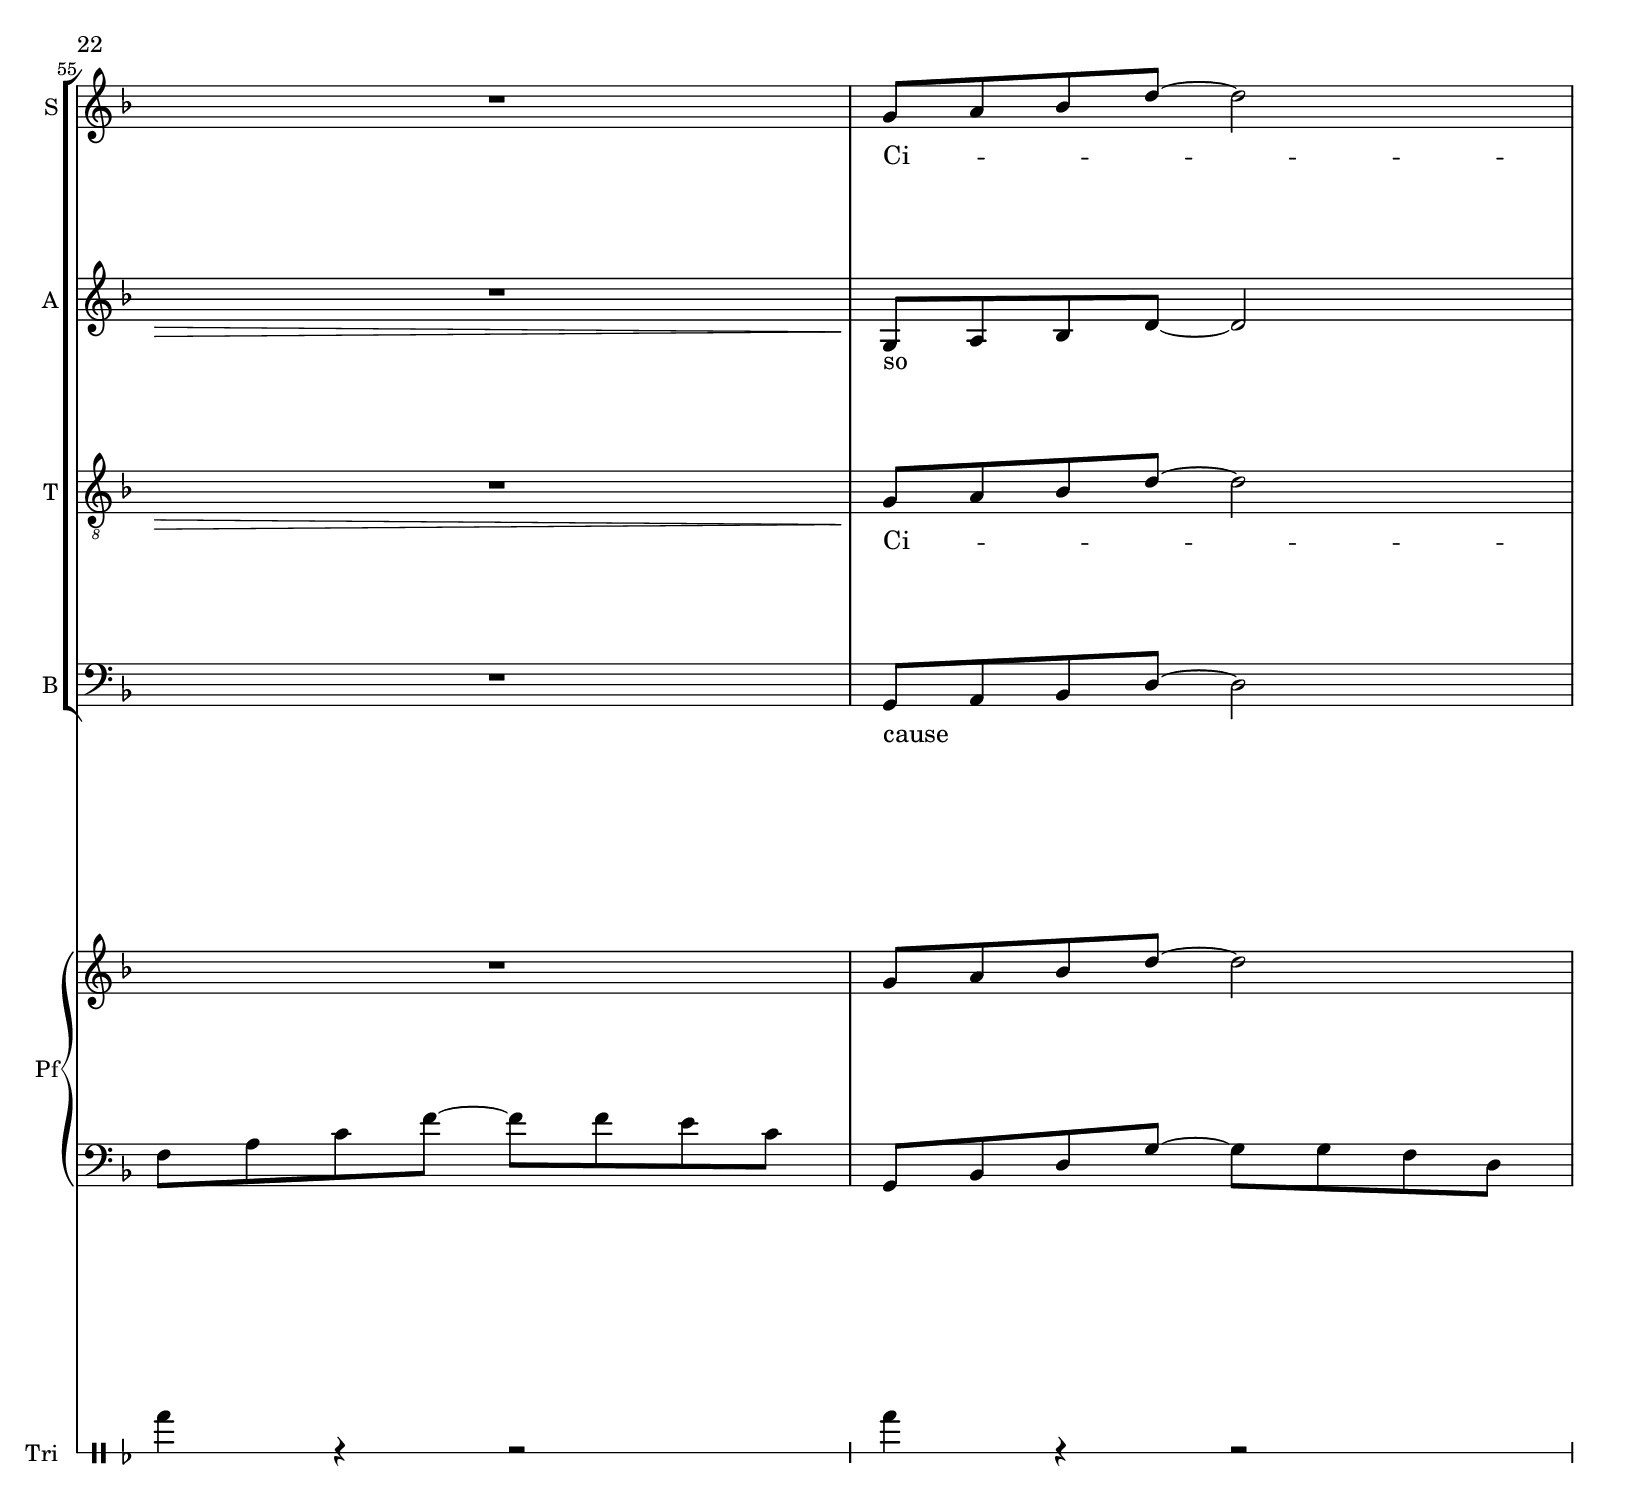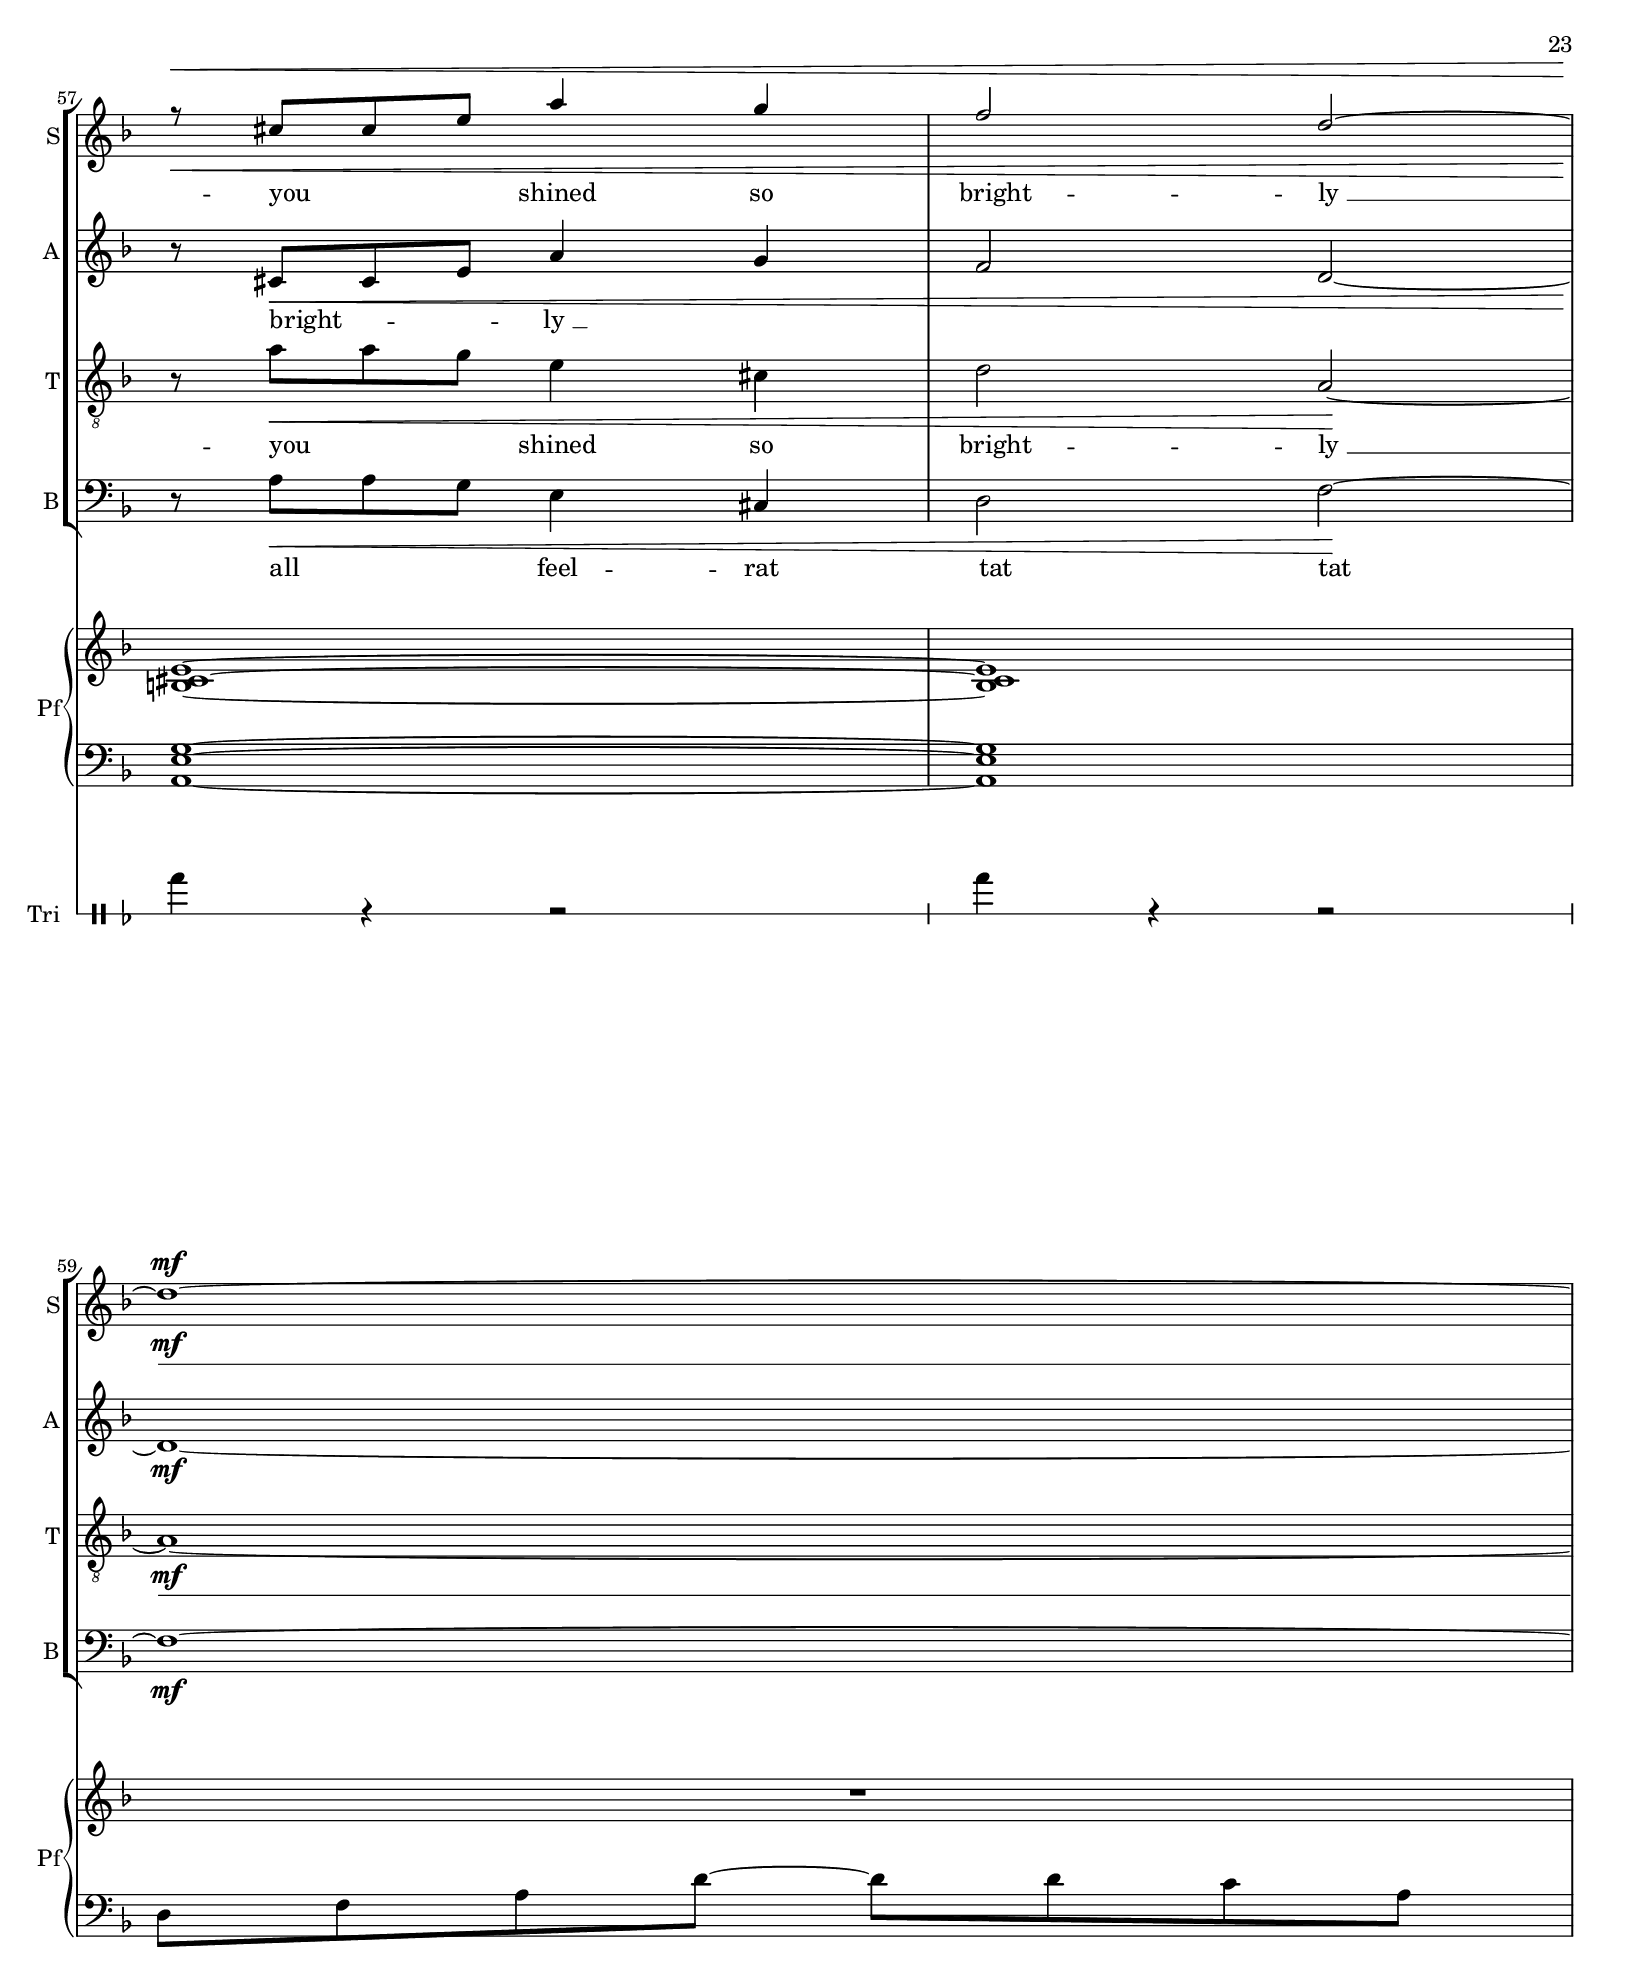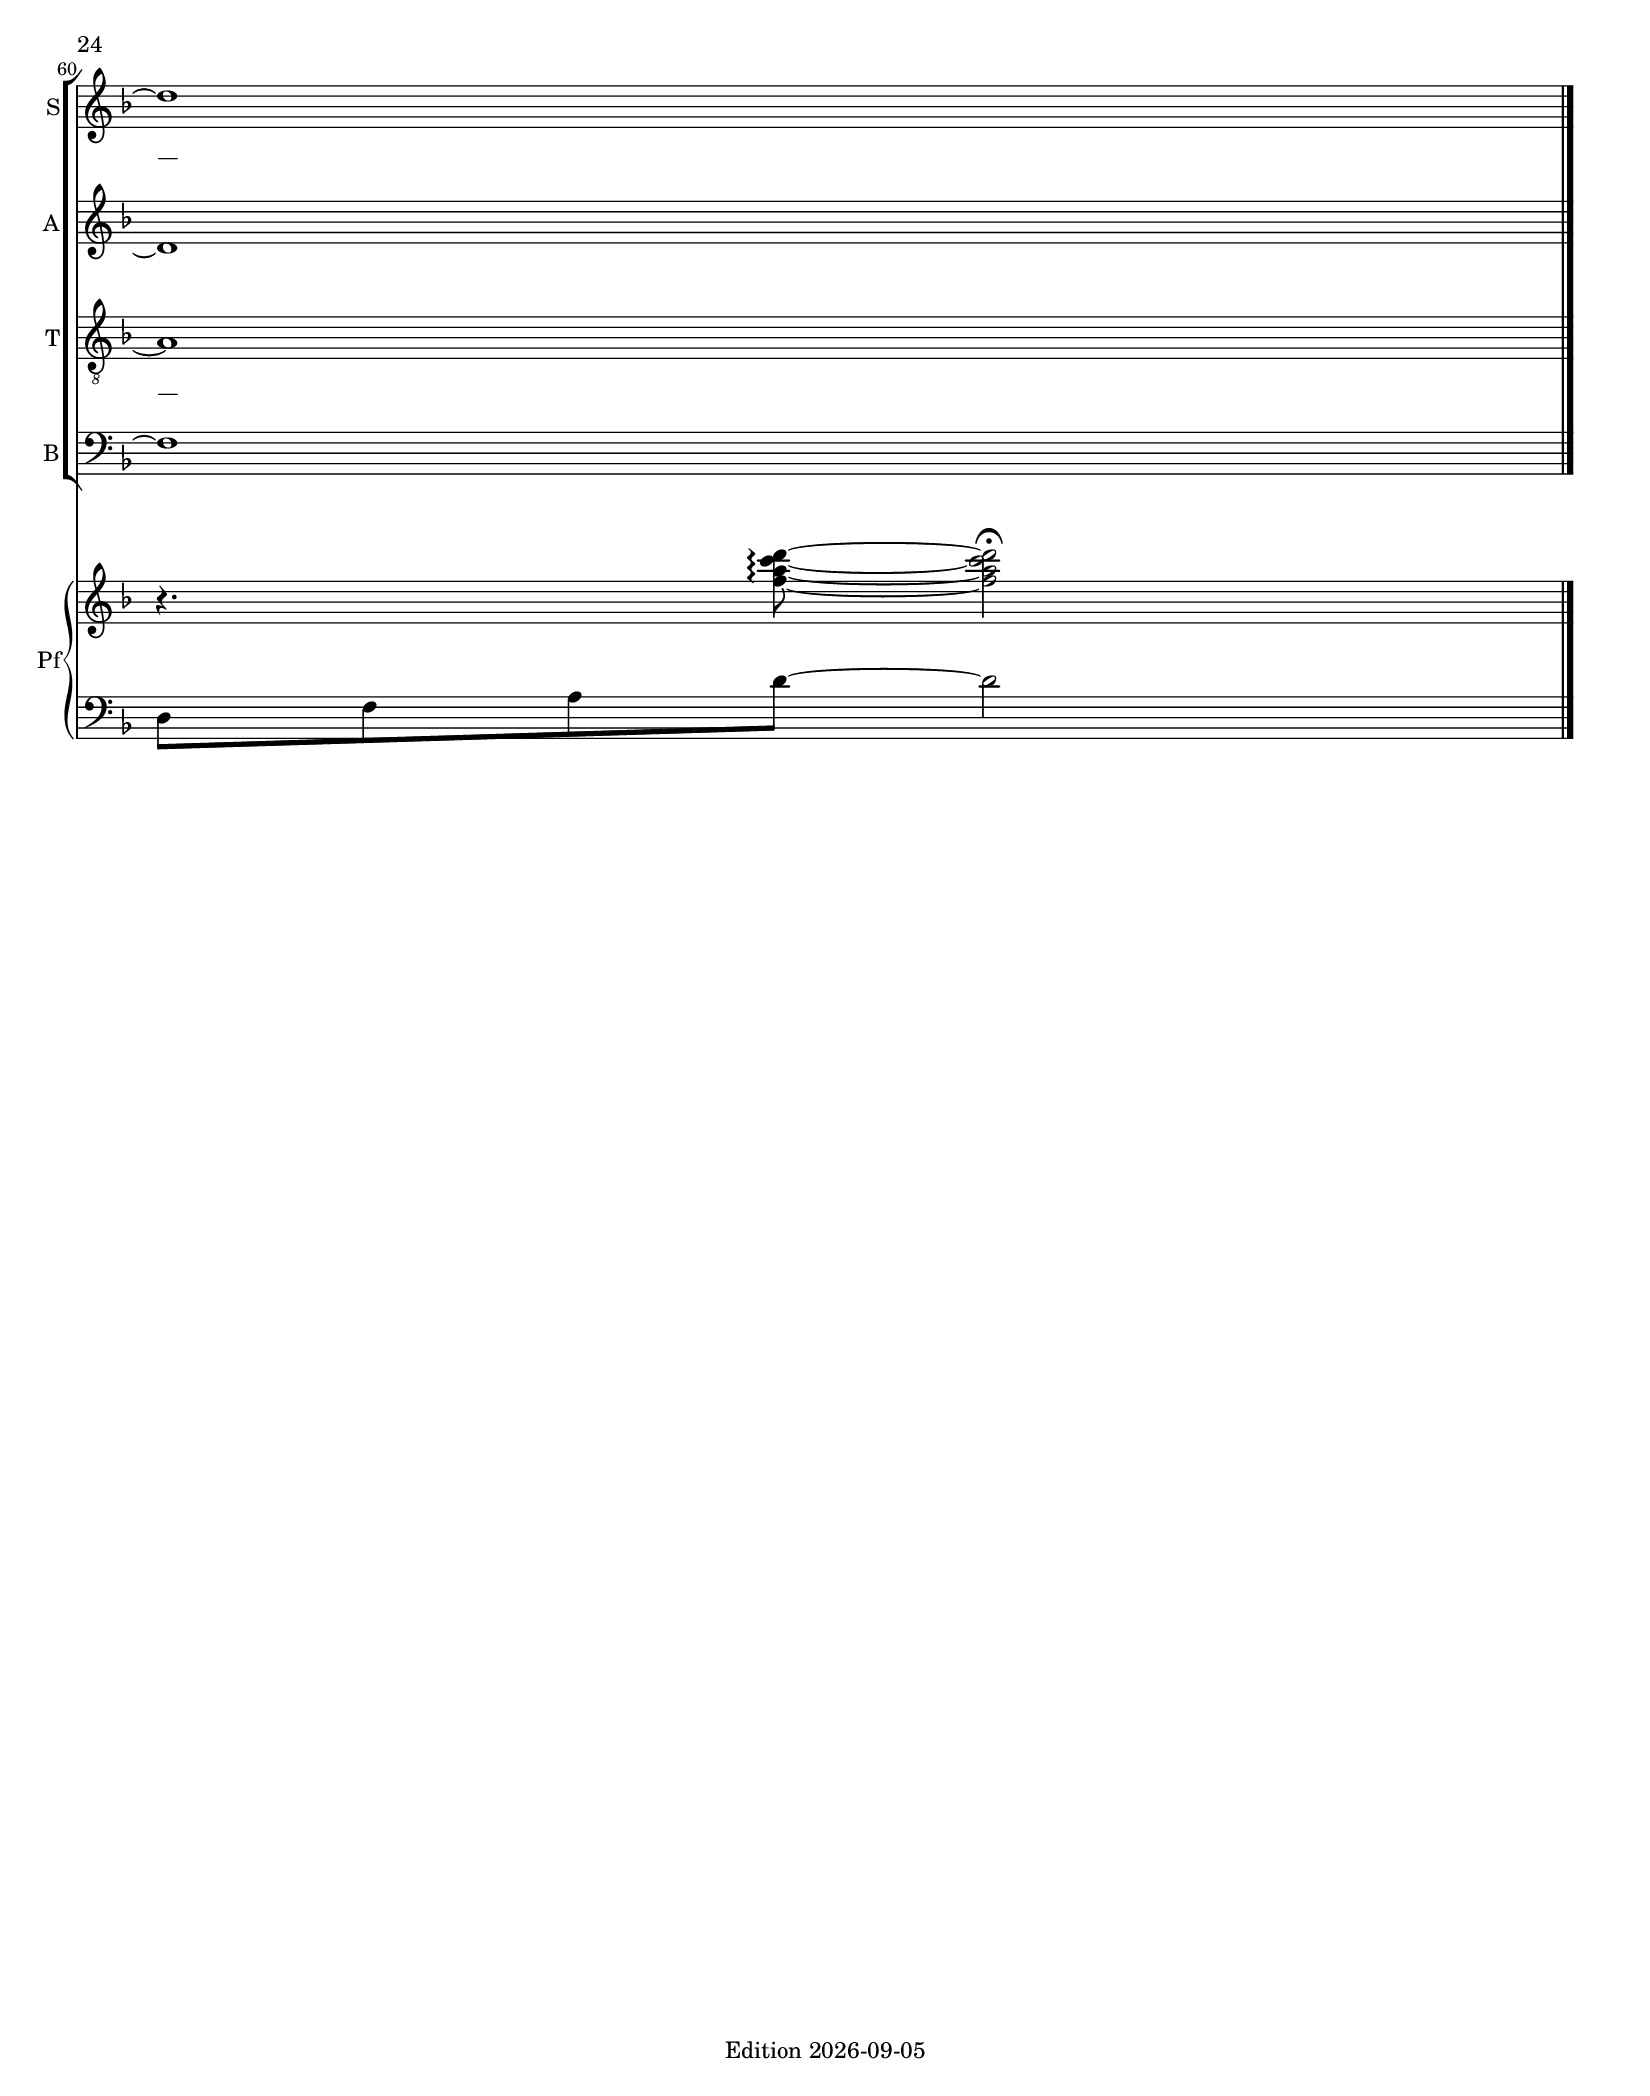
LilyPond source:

\version "2.18.2"
\include "header.ly"

\version "2.18.2"
% automatically converted by musicxml2ly from /Users/yuyanzhang/Desktop/GS - Arrangement/Lilypond/City of Stars/Finale Score/City of Stars - Orchestra.xml

\header {
  encodingsoftware = "Finale 2014.5 for Mac"
  encodingdate = "2019-09-29"
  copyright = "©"
  title = "City of Stars"
}


\layout {
  \context {
    \Score
    skipBars = ##t
    autoBeaming = ##f
  }
}
CityOfStarsFlute =  {
  \clef "treble" \key d \minor \numericTimeSignature\time 4/4 R1*7
  \break | % 8
  R1*7 \pageBreak | % 15
  R1*6 | % 21
  g''8 \mf [ a''8 bes''8 d'''8 ~ ] d'''2 | % 22
  r8 f'''8 ( [ e'''8 f'''8 ] d'''8 [ e'''8 c'''8 d'''8 ] \pageBreak | % 23
  a''2 ) s2 | % 24
  R1 | % 25
  g''8 [ a''8 bes''8 d'''8 ~ ] d'''2 | % 26
  r8 f'''8 ( [ e'''8 f'''8 ] d'''8 [ e'''8 c'''8 d'''8 ] | % 27
  a''4. ) g''8 a''4 c'''8 [ a''8 ~ ] | % 28
  a''2 r4 a''4 | % 29
  bes''4 c'''4 d'''4 f'''4 \pageBreak | \barNumberCheck #30
  r8 d'''8 ( [ c'''8 d'''8 ) ] \times 2/3 {
    c'''8 d'''4
  }
  c'''8 ( [ d'''8 ) ] | % 31
  a''4 r8 a''8 a''4 bes''8 [ a''8 ~ ] | % 32
  a''2 r2 | % 33
  R1 | % 34
  r2 r4 r8 cis'''8 | % 35
  d'''4 d'''4 d'''8 [ c'''8 d'''8 e'''8 ~ ] | % 36
  e'''4 r8 e'''8 e'''8 [ d'''8 e'''8 e'''8 ~ ] \pageBreak | % 37
  e'''4 r8 e'''8 e'''8 [ d'''8 e'''8 f'''8 ~ ] | % 38
  f'''8 [ f'''8 e'''8 e'''8 ] d'''8 [ a''8 r8 \< a''8 ] | % 39
  d'''4 d'''4 d'''8 [ c'''8 d'''8 e'''8 \! ~ ] | \barNumberCheck #40
  e'''4 r8 e'''8 e'''8 [ d'''8 e'''8 a''8 ] | % 41
  f'''4 \> ( e'''4 d'''4 c'''4 \! ) | % 42
  r4 a''4 \< bes''4 c'''4 | % 43
  d'''4 \f \! d'''4 d'''8 [ c'''8 d'''8 e'''8 ~ ] \pageBreak | % 44
  e'''4 r8 e'''8 e'''8 [ d'''8 e'''8 e'''8 ~ ] | % 45
  e'''4 r8 e'''8 e'''8 [ d'''8 e'''8 f'''8 ~ ] | % 46
  f'''8 [ f'''8 e'''8 e'''8 ] d'''8 [ a''8 r8 a''8 ] | % 47
  d'''4 d'''4 d'''8 [ cis'''8 d'''8 e'''8 ~ ] | % 48
  e'''2. r4 | % 49
  R1*3 \break | % 52
  R1*9 \bar "|."
}

CityOfStarsOboe =  {
  \clef "treble" \key d \minor \numericTimeSignature\time 4/4 R1*7
  \break | % 8
  R1*7 \pageBreak | % 15
  R1*6 | % 21
  g'8 \mf [ a'8 bes'8 d''8 ~ ] d''2 | % 22
  r8 f''8 ( [ e''8 f''8 ] d''8 [ e''8 c''8 d''8 ] \pageBreak | % 23
  a'2 ) r2 | % 24
  R1 | % 25
  g'8 [ a'8 bes'8 d''8 ~ ] d''2 | % 26
  r8 f''8 ( [ e''8 f''8 ] d''8 [ e''8 c''8 d''8 ] | % 27
  a'4. ) g'8 a'4 c''8 [ a'8 ~ ] | % 28
  a'2 r4 a'4 | % 29
  g'4 a'4 bes'4 d''4 \pageBreak | \barNumberCheck #30
  r8 bes'8 ( [ bes'8 bes'8 ) ] \times 2/3 {
    bes'8 bes'4
  }
  c''8 ( [ d''8 ) ] | % 31
  a'4 r8 a'8 a'4 bes'8 [ a'8 ~ ] | % 32
  a'2 r2 | % 33
  R1 | % 34
  r2 r4 r8 cis''8 | % 35
  d''4 d''4 d''8 [ c''8 d''8 e''8 ~ ] | % 36
  e''4 r8 e''8 e''8 [ d''8 e''8 e''8 ~ ] \pageBreak | % 37
  e''4 r8 e''8 e''8 [ d''8 e''8 f''8 ~ ] | % 38
  f''8 [ f''8 e''8 e''8 ] d''8 [ c''8 r8 c''8 \< ] | % 39
  d''4 d''4 d''8 [ c''8 d''8 e''8 \! ~ ] | \barNumberCheck #40
  e''4 r8 e''8 e''8 [ d''8 e''8 d''8 ] | % 41
  f''4 \> ( e''4 d''4 c''4 \! ) | % 42
  d''4 a'4 \< bes'4 c''4 | % 43
  bes'4 \! \f bes'4 bes'8 [ a'8 bes'8 c''8 ~ ] \pageBreak | % 44
  c''4 r8 c''8 c''8 [ c''8 c''8 cis''8 ~ ] | % 45
  cis''4 r8 cis''8 cis''8 [ b'8 cis''8 d''8 ~ ] | % 46
  d''8 [ d''8 c''8 d''8 ] a'8 [ a'8 c''8 \rest a'8 ] | % 47
  bes'4 bes'4 bes'8 [ bes'8 bes'8 a'8 ~ ] | % 48
  a'2. r4 | % 49
  R1*3 \break | % 52
  R1*9 \bar "|."
}

CityOfStarsBassClarinet =  {
  \transposition bes, \clef "treble" \key e \minor
  \numericTimeSignature\time 4/4 R1*7 \break | % 8
  R1*7 \pageBreak | % 15
  R1*8 \pageBreak | % 23
  R1*7 \pageBreak | \barNumberCheck #30
  R1*4 | % 34
  r2 r4 r8 fis'8 | % 35
  g'4 g'4 g'8 [ fis'8 g'8 a'8 ~ ] | % 36
  a'4 r8 a'8 a'8 [ g'8 a'8 a'8 ~ ] \pageBreak | % 37
  a'4 r8 a'8 a'8 [ g'8 a'8 b'8 ~ ] | % 38
  b'8 [ b'8 a'8 a'8 ] g'8 [ d'8 r8 d'8 \< ] | % 39
  g'4 g'4 g'8 [ fis'8 g'8 a'8 \! ] | \barNumberCheck #40
  a'4 r8 a'8 a'8 [ g'8 a'8 g'8 ~ ] | % 41
  g'2. r4 | % 42
  e'4 \f d'4 c'4 b4 | % 43
  c'4 \f c'4 c'8 [ c'8 c'8 d'8 ~ ] \pageBreak | % 44
  d'4 r8 d'8 d'8 [ d'8 d'8 b8 ~ ] | % 45
  b4 r8 b8 b8 [ b8 b8 e'8 ~ ] | % 46
  e'8 [ e'8 e'8 e'8 ] e'8 [ e'8 r8 e'8 ] | % 47
  c'4 c'4 c'8 [ c'8 c'8 b8 ~ ] | % 48
  b2. r4 | % 49
  R1*3 \break | % 52
  R1*9 \bar "|."
}

CityOfStarsViolinOne =  {
  \clef "treble" \key d \minor \numericTimeSignature\time 4/4 | % 1
  R1*2 | % 3
  d''8 ^\markup{ \bold {Moderato} } ^"pizz." \p r8 r4 r8 d''8 r4 | % 4
  d''8 r8 r4 r8 d''8 r4 | % 5
  d''8 r8 r4 g'8 [ a'8 bes'8 d''8 ] | % 6
  d''4 r4 r4 e''8 [ f''8 ] | % 7
  d''8 [ e''8 c''8 d''8 ] a'4 r4 \break | % 8
  f'8 r8 r4 r8 f'8 r4 | % 9
  d''8 r8 r4 g'8 [ a'8 bes'8 d''8 ] | \barNumberCheck #10
  d''4 r4 r4 e''8 [ f''8 ] | % 11
  d''8 [ e''8 c''8 d''8 ] a'4 r4 | % 12
  a'8 r8 r4 r8 r8 a'4 | % 13
  <g' d''>4 ^> r4 r8 d''8 r4 | % 14
  r8 d''8 [ c''8 d''8 ] c''8 [ d''8 c''8 d''8 ] \pageBreak | % 15
  f''4. f''8 f''4. f''8 | % 16
  es''4 ^> a''4 r2 | % 17
  R1*4 | % 21
  <bes' d''>8 r8 r4 <bes' d''>8 r8 r4 | % 22
  <g' c''>8 r8 r4 r8 d''8 r4 \pageBreak | % 23
  <a' d''>8 r8 r4 <a' d''>8 r8 r4 | % 24
  <a' d''>4 r8 <c'' f''>4 <c'' e''>4 r8 | % 25
  <bes' d''>2. <bes' f''>8 [ <bes' e''>8 ] | % 26
  <bes' e''>8*5 <c'' e''>8 r4 | % 27
  <a' c''>4 r4 <a' c''>4 r4 | % 28
  <f' c''>4 r4 r2 | % 29
  <g' d''>8 r8 r4 r8 <g' d''>8 r4 \pageBreak | \barNumberCheck #30
  <g' c''>8 r4 r8 r8 <c'' e''>8 r8 r8 | % 31
  a'4 r8 a'8 a'4 bes'8 [ a'8 ] | % 32
  r4 r8 <c'' a''>4 r8 r4 | % 33
  R1 | % 34
  r2 r4 r8 cis''8 ^"arco" | % 35
  d''4 d''4 d''8 [ c''8 d''8 e''8 ~ ] | % 36
  e''4 r8 e''8 e''8 [ d''8 e''8 e''8 ~ ] \pageBreak | % 37
  e''4 r8 e''8 e''8 [ d''8 e''8 f''8 ~ ] | % 38
  f''8 [ f''8 e''8 e''8 ] d''8 [ a'8 r8 a'8 \< ] | % 39
  d''4 d''4 d''8 [ c''8 d''8 e''8 \! ~ ] | \barNumberCheck #40
  e''4 r8 e''8 e''8 [ d''8 e''8 a'8 ~ ] | % 41
  a'2. r4 | % 42
  r4 a'4 \< bes'4 c''4 \! | % 43
  d''4 \f d''4 d''8 [ c''8 d''8 e''8 ~ ] \pageBreak | % 44
  e''4 r8 e''8 e''8 [ d''8 e''8 e''8 ~ ] | % 45
  e''4 r8 e''8 e''8 [ d''8 e''8 f''8 ~ ] | % 46
  f''8 [ f''8 e''8 e''8 ] d''8 [ a'8 r8 a'8 ] | % 47
  d''4 d''4 d''8 [ cis''8 d''8 e''8 ~ ] | % 48
  e''2. r4 | % 49
  R1*3 \break | % 52
  R1*9 \bar "|."
}

CityOfStarsViolinTwo =  {
  \clef "treble" \key d \minor \numericTimeSignature\time 4/4 R1*2 | % 3
  g'8 ^"pizz." \p r8 r4 r8 g'8 r4 | % 4
  g'8 r8 r4 r8 g'8 r4 | % 5
  g'8 r8 r4 r8 g'8 [ bes'8 ] r8 | % 6
  e'8 r8 r4 r8 e'8 r4 | % 7
  d'8 r8 r4 r8 d'8 r4 \break | % 8
  d'8 r8 r4 r8 d'8 r4 | % 9
  g'8 r8 r4 r8 g'8 [ bes'8 ] r8 | \barNumberCheck #10
  e'8 r8 r4 r8 e'8 r4 | % 11
  f'8 r8 r4 r8 f'8 r4 | % 12
  f'8 r8 r4 r8 r8 a'4 | % 13
  <g' bes'>4 _> r4 r8 bes'8 r4 | % 14
  r8 d''8 [ c''8 d''8 ] c''8 [ d''8 c''8 d''8 ] \pageBreak | % 15
  a'4. a'8 a'4. a'8 | % 16
  a'4 _> c''4 r2 | % 17
  R1*4 | % 21
  <g' bes'>8 r8 r4 <g' bes'>8 r8 r4 | % 22
  <e' g'>8 r8 r4 r8 d'8 r4 \pageBreak | % 23
  <d' f'>8 r8 r4 <d' f'>8 r8 r4 | % 24
  <f' a'>4 r8 <a' c''>4 <a' c''>4 r8 | % 25
  <f' bes'>2. <g' bes'>8 [ <g' bes'>8 ] | % 26
  <g' bes'>8*5 <e' g'>8 r4 | % 27
  <c' f'>4 r4 <c' f'>4 r4 | % 28
  <f' a'>4 r4 r2 | % 29
  <d' g'>8 r8 r4 r8 <d' g'>8 r4 \pageBreak | \barNumberCheck #30
  <e' g'>8 r8 r4 r8 <e' g'>8 r4 | % 31
  a'4 r8 a'8 a'4 bes'8 [ a'8 ] | % 32
  r4 r8 <c'' es''>4 r8 r4 | % 33
  R1 | % 34
  r2 r4 r8 cis'8 ^"arco" | % 35
  d'4 d'4 d'8 [ c'8 d'8 e'8 ~ ] | % 36
  e'4 r8 e'8 e'8 [ d'8 e'8 e'8 ~ ] \pageBreak | % 37
  e'4 r8 e'8 e'8 [ d'8 e'8 f'8 ~ ] | % 38
  f'8 [ f'8 e'8 e'8 ] d'8 [ c'8 r8 c'8 \< ] | % 39
  d'4 d'4 d'8 [ c'8 d'8 e'8 \! ~ ] | \barNumberCheck #40
  e'4 r8 e'8 e'8 [ d'8 e'8 d'8 ~ ] | % 41
  d'2. r4 | % 42
  d'4 a4 \< bes4 c'4 \! | % 43
  bes4 \f bes4 bes8 [ a8 bes8 c'8 ~ ] \pageBreak | % 44
  c'4 r8 c'8 c'8 [ c'8 c'8 cis'8 ~ ] | % 45
  cis'4 r8 cis'8 cis'8 [ b8 cis'8 d'8 ~ ] | % 46
  d'8 [ d'8 c'8 d'8 ] a8 [ a8 c'8 \rest a8 ] | % 47
  bes4 bes4 bes8 [ bes8 bes8 c'8 ~ ] | % 48
  c'2. r4 | % 49
  R1*3 \break | % 52
  R1*9 \bar "|."
}

CityOfStarsViola =  {
  \clef "alto" \key d \minor \numericTimeSignature\time 4/4 R1*2 | % 3
  bes8 ^"pizz." \p r8 r4 r8 bes8 r4 | % 4
  bes8 r8 r4 r8 bes8 r4 | % 5
  bes8 r8 r4 r8 bes8 d'8 r8 | % 6
  c'8 r8 r4 r8 c'8 r4 | % 7
  d'8 r8 r4 r8 d'8 r4 \break | % 8
  d'8 r8 r4 r8 d'8 r4 | % 9
  bes8 r8 r4 r8 bes8 d'8 r8 | \barNumberCheck #10
  c'8 r8 r4 r8 c'8 r4 | % 11
  c'8 r8 r4 r8 c'8 r4 | % 12
  c'8 r8 r4 r8 r8 c'4 | % 13
  <bes d'>4 ^> r4 r8 d'8 r4 | % 14
  r8 c'8 r4 e'8 r8 r4 \pageBreak | % 15
  f'4. f'8 f'4. f'8 | % 16
  a4 _> c'4 r2 | % 17
  R1*4 | % 21
  <d' bes'>8 r8 r4 <d' bes'>8 r8 r4 | % 22
  <c' g'>8 r8 r8 r8 r8 d'8 r8 r8 \pageBreak | % 23
  <a d'>8 r8 r4 <a d'>8 r8 r4 | % 24
  <f a>4 r8 <a c'>4 <a c'>4 r8 | % 25
  <f bes>2. <g bes>8 [ <g bes>8 ] | % 26
  <g bes>8*5 <g c'>8 r4 | % 27
  <a c'>4 r4 <a c'>4 r4 | % 28
  <a f'>4 r4 r2 | % 29
  <bes d'>8 r8 r4 r8 <bes d'>8 r4 \pageBreak | \barNumberCheck #30
  <g c'>8 r8 r4 r8 <g c'>8 r4 | % 31
  <a c'>8 r8 r4 r8 <a c'>8 r4 | % 32
  r4 r8 <c' a'>4 r8 r4 | % 33
  R1 | % 34
  r2 r4 r8 e'8 ^"arco" | % 35
  f'4 f'4 f'8 [ e'8 f'8 g'8 ~ ] | % 36
  g'4 r8 g'8 g'8 [ f'8 g'8 g'8 ~ ] \pageBreak | % 37
  g'4 r8 g'8 g'8 [ f'8 g'8 a'8 ~ ] | % 38
  a'8 [ a'8 g'8 g'8 ] f'8 [ a'8 e''8 \rest a'8 \< ] | % 39
  bes'4 bes'4 bes'8 [ a'8 bes'8 c''8 \! ~ ] | \barNumberCheck #40
  c'4 r8 c'8 c'8 [ bes8 c'8 f'8 ~ ] | % 41
  f'4 e'4 \> d'4 c'4 \! | % 42
  d'1 | % 43
  f4 \f f4 f8 [ f8 f8 g8 ~ ] \pageBreak | % 44
  g4 r8 g8 g8 [ g8 g8 g8 ~ ] | % 45
  g4 r8 g8 g8 [ g8 g8 a8 ~ ] | % 46
  a8 [ a8 g8 g8 ] f8 [ f8 r8 f8 ] | % 47
  f4 f4 f8 [ f8 f8 g8 ~ ] | % 48
  g2. r4 | % 49
  R1*3 \break | % 52
  R1*9 \bar "|."
}

CityOfStarsCello =  {
  \clef "bass" \key d \minor \numericTimeSignature\time 4/4 R1*2 | % 3
  g,8 ^"pizz." \p r8 r4 r8 g,8 r4 | % 4
  g,8 r8 r4 r8 g,8 r4 | % 5
  g,8 r8 r4 g,8 [ a,8 bes,8 d8 ] | % 6
  d4 r4 r4 e8 [ f8 ] | % 7
  d8 [ e8 c8 d8 ] a,4 r4 \break | % 8
  a,8 r8 r4 r8 g,8 r4 | % 9
  g,8 r8 r4 g,8 [ a,8 bes,8 d8 ] | \barNumberCheck #10
  d4 r4 r4 e8 [ f8 ] | % 11
  d8 [ e8 c8 d8 ] a,4 r4 | % 12
  a,8 r8 r4 r8 r8 a,4 | % 13
  <g, bes,>4 _> r4 r8 g,8 r4 | % 14
  g,8 r8 r4 c8 r8 r4 \pageBreak | % 15
  f,8 [ a,8 ] c4 e,8 [ a,8 ] c4 | % 16
  c4 _> a,4 r2 | % 17
  R1*4 | % 21
  r2 g,8 ^"arco" \mf [ a,8 bes,8 d8 ~ ] | % 22
  d2 r8 f8 ( [ e8 f8 ] \pageBreak | % 23
  d8 [ e8 c8 d8 ) ] a,2 | % 24
  R1 | % 25
  r2 g,8 [ a,8 bes,8 d8 ~ ] | % 26
  d2 r8 f8 ( [ e8 f8 ] | % 27
  d8 [ e8 c8 d8 ) ] a,8 ( [ a,8 a,8 a,8 ) ] | % 28
  c2 r2 | % 29
  bes,4 c2. \pageBreak | \barNumberCheck #30
  c1 | % 31
  f4 r8 f8 e4 e8 [ es8 ~ ] | % 32
  <a, es>2 r2 | % 33
  R1 | % 34
  r2 r4 r8 e8 ^"arco" | % 35
  f4 f4 f8 [ e8 f8 g8 ~ ] | % 36
  g4 r8 g8 g8 [ f8 g8 g8 ~ ] \pageBreak | % 37
  g4 r8 g8 g8 [ f8 g8 a8 ~ ] | % 38
  a8 [ a8 g8 g8 ] f8 [ c8 r8 c8 \< ] | % 39
  f4 f4 f8 [ e8 f8 g8 \! ~ ] | \barNumberCheck #40
  g4 r8 g8 g8 [ f8 g8 f8 ~ ] | % 41
  f4 e4 \> d4 c4 \! | % 42
  d4 c4 \< bes,4 a,4 \! | % 43
  bes,4 \f bes,4 bes,8 [ bes,8 bes,8 c8 ~ ] \pageBreak | % 44
  c4 r8 c8 c8 [ c8 c8 a,8 ~ ] | % 45
  a,4 r8 a,8 a,8 [ a,8 a,8 d8 ~ ] | % 46
  d8 [ d8 d8 d8 ] d8 [ d8 r8 d8 ] | % 47
  bes,4 bes,4 bes,8 [ bes,8 bes,8 a,8 ~ ] | % 48
  a,2. r4 | % 49
  R1*3 \break | % 52
  R1*9 \bar "|."
}

CityOfStarsDoubleBass =  {
  \transposition c \clef "bass" \key d \minor
  \numericTimeSignature\time 4/4 R1*2 | % 3
  g,8 \p ^"pizz." r8 r4 r8 g,8 r4 | % 4
  g,8 r8 r4 r8 g,8 r4 | % 5
  g,8 r8 r4 r8 g,8 g,8 r8 | % 6
  g,8 r8 r4 r8 g,8 r4 | % 7
  a,8 r8 r4 r8 a,8 r4 \break | % 8
  a,8 r8 r4 r8 a,8 r4 | % 9
  g,8 r8 r4 r8 g,8 g,8 r8 | \barNumberCheck #10
  g,8 r8 r4 r8 g,8 r4 | % 11
  a,8 r8 r4 r8 a,8 r4 | % 12
  a,8 r8 r4 r8 r8 a,4 | % 13
  g,4 _> r4 r8 g,8 r4 | % 14
  c8 r8 r4 g,8 r8 r4 \pageBreak | % 15
  f,8 [ a,8 ] c4 e,8 [ a,8 ] c4 | % 16
  a4 ^> a4 r2 | % 17
  R1*4 | % 21
  r2 g,8 ^"arco" \mf [ a,8 bes,8 d8 ~ ] | % 22
  d2 r8 f8 ( [ e8 f8 ] \pageBreak | % 23
  d8 [ e8 c8 d8 ) ] a,2 | % 24
  R1 | % 25
  r2 g,8 [ a,8 bes,8 d8 ~ ] | % 26
  d2 r8 f8 ( [ e8 f8 ] | % 27
  d8 [ e8 c8 d8 ) ] c8 ( [ c8 c8 c8 ) ] | % 28
  e2 r2 | % 29
  bes,1 \pageBreak | \barNumberCheck #30
  c1 | % 31
  a,1 | % 32
  a,2 r2 | % 33
  R1*2 | % 35
  bes,4 d4 bes,4 bes,4 | % 36
  c4 c4 c4 c4 \pageBreak | % 37
  a,4 a,4 b,4 cis4 | % 38
  d4 e4 f4 d4 \< | % 39
  bes,4 bes,4 d4 bes,4 \! | \barNumberCheck #40
  c'4 c4 d4 e4 | % 41
  d4 e4 f4 d4 | % 42
  d'4 d4 d'4 d4 | % 43
  bes,4 \f bes,4 bes4 bes,4 \pageBreak | % 44
  c4 d4 e4 c4 | % 45
  a4 a,4 b,4 cis4 | % 46
  d4 d'4 d4 d'4 | % 47
  bes4 bes,4 bes,4 bes,8 [ a,8 ~ ] | % 48
  a,2. r4 | % 49
  R1*3 \break | % 52
  R1*9 \bar "|."
}

CityOfStarsSopranoOne =  {
  \clef "treble" \key d \minor \numericTimeSignature\time 4/4 R1*7
  \break | % 8
  R1*7 \pageBreak | % 15
  R1 | % 16
  r2. a''4 \mf | % 17
  g''4 r4 d''2 | % 18
  e''4 r8 a'8 \times 2/3 {
    a''4 g''4 f''4
  }
  | % 19
  d''1 | \barNumberCheck #20
  R1 | % 21
  g'8 [ a'8 bes'8 d''8 ~ ] d''2 | % 22
  r8 f''8 [ e''8 f''8 ] d''8 [ e''8 c''8 d''8 ] \pageBreak | % 23
  a'2 s2 | % 24
  R1 | % 25
  g'8 [ a'8 bes'8 d''8 ~ ] d''2 | % 26
  r8 f''8 [ e''8 f''8 ] d''8 [ e''8 c''8 d''8 ] | % 27
  a'4. g'8 a'4 c''8 [ a'8 ~ ] | % 28
  a'2 r4 a'4 | % 29
  bes'4 c''4 d''4 f''4 \pageBreak | \barNumberCheck #30
  r8 d''8 [ c''8 d''8 ] \times 2/3 {
    c''8 d''4
  }
  c''8 [ d''8 ] | % 31
  a'4 r8 a'8 a'4 bes'8 [ a'8 ~ ] | % 32
  a'2 r2 | % 33
  r4 r8 g'8 d'4 r4 | % 34
  r4 r8 cis'8 a'4 r8 cis''8 | % 35
  d''4 d''4 d''8 [ c''8 d''8 e''8 ~ ] | % 36
  e''4 r8 e''8 e''8 [ d''8 e''8 e''8 ~ ] \pageBreak | % 37
  e''4 r8 e''8 e''8 [ d''8 e''8 f''8 ~ ] | % 38
  f''8 [ f''8 e''8 e''8 ] d''8 [ a'8 r8 a'8 ] | % 39
  d''4 d''4 d''8 [ c''8 d''8 e''8 ~ ] | \barNumberCheck #40
  e''4 r8 e''8 e''8 [ d''8 e''8 a'8 ~ ] | % 41
  a'2. r4 | % 42
  r4 a'4 \< bes'4 c''4 \! | % 43
  d''4 \f d''4 d''8 [ c''8 d''8 e''8 ~ ] \pageBreak | % 44
  e''4 r8 e''8 e''8 [ d''8 e''8 e''8 ~ ] | % 45
  e''4 r8 e''8 e''8 [ d''8 e''8 f''8 ~ ] | % 46
  f''8 [ f''8 e''8 e''8 ] d''8 [ a'8 r8 a'8 ] | % 47
  d''4 d''4 d''8 [ cis''8 d''8 e''8 ~ ] | % 48
  e''2. r4 | % 49
  r4 a'8 \< [ e''8 ] \times 2/3 {
    a''4 \! g''4 f''4
  }
  | \barNumberCheck #50
  f''4 \> d''2. | % 51
  R1 \break | % 52
  g'8 \! \mp [ a'8 bes'8 d''8 ~ ] d''2 | % 53
  r4 e''8 [ f''8 ] d''8 [ e''8 c''8 d''8 ] | % 54
  a'1 | % 55
  R1 | % 56
  g'8 [ a'8 bes'8 d''8 ~ ] d''2 | % 57
  r8 \< cis''8 [ cis''8 e''8 ] a''4 g''4 | % 58
  f''2 d''2 ~ | % 59
  d''1 \! \mf ~ | \barNumberCheck #60
  d''1 \bar "|."

}

CityOfStarsSopranoOneLyricsOne =  \lyricmode {
  taht now our dreams may fi
  \skip4 \skip4 true Ci -- just ev -- wants there and smoke crowd --
  ed res -- tau -- "It's" love \skip4 \skip4 \skip4 Yes look -- \skip4
  \skip4 love from some -- one A glance A dance A look in some -- to
  light to o -- feel -- voice that "says," and "you'll" Ah \skip4
  \skip4 I "don't" care just where cause all feel -- rat tat tat Think
  want \skip4 \skip4 stay \skip4 Ci are shi me Ci -- you shined so
  bright -- "ly " __
}
CityOfStarsSopranoTwo =  {
  \clef "treble" \key d \minor \numericTimeSignature\time 4/4 s1*7
  \break s1*7 \pageBreak | % 15
  s4*7 s4*25 \mf \pageBreak s1*6 | % 29
  bes'1 \pageBreak s1*7 \pageBreak s4*21 s2 \< s4 \! | % 43
  s1 \f \pageBreak s4*21 s4 \< s2 \! | \barNumberCheck #50
  s1 \> s1 \! \break | % 52
  s1*5 \mp | % 57
  s1*2 \< | % 59
  s1*2 \! \mf \bar "|."

}

CityOfStarsAlto =  {
  \clef "treble" \key d \minor \numericTimeSignature\time 4/4 R1*7
  \break | % 8
  R1*7 \pageBreak | % 15
  R1 | % 16
  r2. a'4 \mf | % 17
  g'4 r4 d'2 | % 18
  e'4 r8 a8 \times 2/3 {
    a'4 g'4 f'4
  }
  | % 19
  d'1 | \barNumberCheck #20
  R1 | % 21
  g8 [ a8 bes8 d'8 ~ ] d'2 | % 22
  r8 f'8 [ e'8 f'8 ] d'8 [ e'8 c'8 d'8 ] \pageBreak | % 23
  a2 r2 | % 24
  R1 | % 25
  g8 [ a8 bes8 d'8 ~ ] d'2 | % 26
  r8 f'8 [ e'8 f'8 ] d'8 [ e'8 c'8 d'8 ] | % 27
  a4. g8 a4 c'8 [ a8 ~ ] | % 28
  a2 r4 a'4 | % 29
  g'4 a'4 bes'4 d''4 \pageBreak | \barNumberCheck #30
  r8 bes'8 [ bes'8 bes'8 ] \times 2/3 {
    bes'8 bes'4
  }
  c''8 [ d''8 ] | % 31
  a'4 r8 a'8 a'4 bes'8 [ a'8 ~ ] | % 32
  a'2 r2 | % 33
  r4 r8 g'8 d'4 r4 | % 34
  r4 r8 cis'8 a'4 r8 cis'8 | % 35
  d'4 d'4 d'8 [ c'8 d'8 e'8 ~ ] | % 36
  e'4 r8 e'8 e'8 [ d'8 e'8 e'8 ~ ] \pageBreak | % 37
  e'4 r8 e'8 e'8 [ d'8 e'8 f'8 ~ ] | % 38
  f'8 [ f'8 e'8 e'8 ] d'8 [ c'8 r8 c'8 ] | % 39
  d'4 \< d'4 d'8 [ c'8 d'8 e'8 \! ~ ] | \barNumberCheck #40
  e'4 r8 e'8 e'8 [ d'8 e'8 d'8 ~ ] | % 41
  d'2. r4 | % 42
  d'4 a4 bes4 c'4 | % 43
  bes4 \f bes4 bes8 [ a8 bes8 c'8 ~ ] \pageBreak | % 44
  c'4 r8 c'8 c'8 [ c'8 c'8 cis'8 ~ ] | % 45
  cis'4 r8 cis'8 cis'8 [ b8 cis'8 d'8 ~ ] | % 46
  d'8 [ d'8 c'8 d'8 ] a8 [ a8 c'8 \rest a8 ] | % 47
  bes4 bes4 bes8 [ bes8 bes8 <a c'>8 ~ ] ~ | % 48
  <a c'>2. r4 | % 49
  r4 a8 \< [ e'8 ] \times 2/3 {
    a'4 \! g'4 f'4
  }
  | \barNumberCheck #50
  f'4 \> d'2. | % 51
  R1 \break | % 52
  R1*4 | % 56
  g8 \! [ a8 bes8 d'8 ~ ] d'2 | % 57
  r8 cis'8 \< [ cis'8 e'8 ] a'4 g'4 | % 58
  f'2 d'2 ~ | % 59
  d'1 \! \mf ~ | \barNumberCheck #60
  d'1 \bar "|."
}

CityOfStarsAltoLyricsOne =  \lyricmode {
  that now our dreams may fi
  -- \skip4 \skip4 true Ci -- Just ev -- wants there and smoke crowd
  -- ed res -- tau -- "It's" \skip4 \skip4 \skip4 \skip4 Yes look --
  \skip4 \skip4 love from some -- one A glance A dance A look in some
  -- to light to o -- feel -- voice that "says," and "you'll" "You'll"
  be al -- right I "don't" care just where cause all feel -- rat tat
  tat Think want \skip4 \skip4 stay \skip4 Ci -- you shined so bright
  -- "ly " __
}
CityOfStarsTenor =  {
  \clef "treble_8" \key d \minor \numericTimeSignature\time 4/4 R1*7
  \break | % 8
  R1*4 | % 12
  r2. a4 \mf | % 13
  g1 | % 14
  r8 d'8 [ c'8 d'8 ] c'8 [ d'8 c'8 d'8 ] \pageBreak | % 15
  a4. a8 a4. a8 | % 16
  a2 r2 | % 17
  R1*4 | % 21
  r2 g8 [ a8 bes8 d'8 ~ ] | % 22
  d'2 r8 f'8 [ e'8 f'8 ] \pageBreak | % 23
  d'8 [ e'8 c'8 d'8 ] a2 | % 24
  R1 | % 25
  r2 g8 [ a8 bes8 d'8 ~ ] | % 26
  d'2 r8 f'8 [ e'8 f'8 ] | % 27
  d'8 [ e'8 c'8 d'8 ] a8 [ a8 a8 a8 ] | % 28
  c'2 r2 | % 29
  bes4 c'2. \pageBreak | \barNumberCheck #30
  e'1 | % 31
  f'4 r8 f'8 e'4 e'8 [ es'8 ~ ] | % 32
  es'2 r4 r8 a8 | % 33
  g4 r4 r4 r8 d8 | % 34
  cis4 r4 r4 r8 e8 | % 35
  f4 f4 f8 [ e8 f8 g8 ~ ] | % 36
  g4 r8 g8 g8 [ f8 g8 g8 ~ ] \pageBreak | % 37
  g4 r8 g8 g8 [ f8 g8 a8 ~ ] | % 38
  a8 [ a8 g8 g8 ] f8 [ a8 e'8 \rest a8 ] | % 39
  bes4 \< \< bes4 bes8 [ a8 bes8 c'8 \! \! ~ ] | \barNumberCheck #40
  c'4 r8 c'8 c'8 [ bes8 c'8 f'8 ~ ] | % 41
  f'4 e'4 \> d'4 c'4 | % 42
  d'1 \! | % 43
  f4 \f f4 f8 [ f8 f8 g8 ~ ] \pageBreak | % 44
  g4 r8 g8 g8 [ g8 g8 g8 ~ ] | % 45
  g4 r8 g8 g8 [ g8 g8 a8 ~ ] | % 46
  a8 [ a8 g8 g8 ] f8 [ f8 r8 f8 ] | % 47
  f4 f4 f8 [ f8 f8 g8 ~ ] | % 48
  g2. r4 | % 49
  r4 cis8 \< [ e8 ] \times 2/3 {
    a4 \! g4 f4
  }
  | \barNumberCheck #50
  f4 \> d2. | % 51
  R1 \break | % 52
  R1*4 | % 56
  g8 \! [ a8 bes8 d'8 ~ ] d'2 | % 57
  r8 a'8 \< [ a'8 g'8 ] e'4 cis'4 | % 58
  d'2 a2 \! ~ | % 59
  a1 \mf ~ | \barNumberCheck #60
  a1 \bar "|."
}

CityOfStarsTenorLyricsOne =  \lyricmode {
  Who "knows?" I from brace I
  shared with you Ci -- Just ev -- wants there and smoke crow -- rants
  Its love Ah love from some -- oen A rush A touch A look in some --
  to light to o -- feel -- voice that "says," and "you'll" "you'll" be
  al -- right I "don't" care just where cause all feel -- rat tat tat
  Think want \skip4 \skip4 stay \skip4 Ci -- you shined so bright --
  "ly " __
}
CityOfStarsBass =  {
  \clef "bass" \key d \minor \numericTimeSignature\time 4/4 R1*4 | % 5
  g,8 \mf [ a,8 bes,8 d8 ~ ] d2 | % 6
  r4 e8 [ f8 ] d8 [ e8 c8 d8 ] | % 7
  a,1 \break | % 8
  R1 | % 9
  g,8 [ a,8 bes,8 d8 ~ ] d2 | \barNumberCheck #10
  r4 e8 [ f8 ] d8 [ e8 c8 d8 ] | % 11
  a,1 | % 12
  r2. a,4 | % 13
  bes,1 | % 14
  r8 d8 [ e8 f8 ] e8 [ f8 e8 f8 ] \pageBreak | % 15
  f4. f8 e4. e8 | % 16
  es2 r2 | % 17
  R1*4 | % 21
  r2 g,8 [ a,8 bes,8 d8 ~ ] | % 22
  d2 r8 f8 [ e8 f8 ] \pageBreak | % 23
  d8 [ e8 c8 d8 ] a,2 | % 24
  R1 | % 25
  r2 g,8 [ a,8 bes,8 d8 ~ ] | % 26
  d2 r8 f8 [ e8 f8 ] | % 27
  d8 [ e8 c8 d8 ] c8 [ c8 c8 c8 ] | % 28
  e2 r2 | % 29
  bes,4 c2. \pageBreak | \barNumberCheck #30
  c1 | % 31
  f4 r8 f8 e4 e8 [ es8 ] | % 32
  es2 r4 r8 a8 | % 33
  g4 r4 r4. d8 | % 34
  cis4 r4 r4. e8 | % 35
  f4 f4 f8 [ e8 f8 g8 ~ ] | % 36
  g4 r8 g8 g8 [ f8 g8 g8 ~ ] \pageBreak | % 37
  g4 r8 g8 g8 [ f8 g8 a8 ~ ] | % 38
  a8 [ a8 g8 g8 ] f8 [ c8 r8 c8 ] | % 39
  f4 \< f4 f8 [ e8 f8 g8 \! ~ ] | \barNumberCheck #40
  g4 r8 g8 g8 [ f8 g8 f8 ~ ] | % 41
  f4 e4 \> d4 c4 | % 42
  d4 \! c4 \< bes,4 a,4 \! | % 43
  bes,4 \f bes,4 bes,8 [ bes,8 bes,8 c8 ~ ] \pageBreak | % 44
  c4 r8 c8 c8 [ c8 c8 a,8 ~ ] | % 45
  a,4 r8 a,8 a,8 [ a,8 a,8 d8 ~ ] | % 46
  d8 [ d8 d8 d8 ] d8 [ d8 r8 d8 ] | % 47
  bes,4 bes,4 bes,8 [ bes,8 bes,8 a,8 ~ ] | % 48
  a,2. r4 | % 49
  r4 cis8 \< [ e8 ] \times 2/3 {
    a4 \! g4 f4
  }
  | \barNumberCheck #50
  f4 \> d2. | % 51
  R1 \break | % 52
  g,8 \! \mp [ a,8 bes,8 d8 ~ ] d2 | % 53
  r4 e8 [ f8 ] d8 [ e8 c8 d8 ] | % 54
  a,1 | % 55
  R1 | % 56
  g,8 [ a,8 bes,8 d8 ~ ] d2 | % 57
  r8 a8 \< [ a8 g8 ] e4 cis4 | % 58
  d2 f2 \! ~ | % 59
  f1 \mf ~ | \barNumberCheck #60
  f1 \bar "|."
}

CityOfStarsHorn =  {
  \transposition f \clef "treble" \key a \minor
  \numericTimeSignature\time 4/4 | % 1
  R1*8 \break | % 9
  R1*9 \break | % 18
  R1*9 \break | % 27
  R1*9 \break | % 36
  R1*5 | % 41
  c''4 ^\markup{ \bold {Moderato} } \mp ( b'4 a'4 g'4 ) | % 42
  r4 \< e'4 f'4 g'4 \! | % 43
  a'2. \f a'8 [ b'8 _> _. ] \break | % 44
  b'4 ^> ^. r8 b'8 b'4 ^> ^. r8 b'8 | % 45
  b'4 ^> ^. r8 b'8 b'4 ^> ^. b'8 [ c''8 ~ ] | % 46
  c''8 [ c''8 b'8 b'8 ] a'8 [ e'8 _> _. r8 e'8 ] | % 47
  a'2. a'8 [ b'8 _> _- ] | % 48
  b'2. s4 | % 49
  R1*2 \break | % 51
  R1*9 \break | \barNumberCheck #60
  R1 \bar "|."
}

CityOfStarsBassLyricsOne =  \lyricmode {
  Ci are shi me Ci "there's"
  much see Who "knows?" I from brace I shared with you Ci -- Just ev
  -- wants there and smoke crow -- rants Its love Ah love from some --
  oen \skip4 A rush A touch A look in some -- to light to o -- feel --
  voice that "says," and "you'll" "you'll" be al -- right \skip4 Ah
  \skip4 I "don't" care just where cause all feel -- rat tat tat Think
  want \skip4 \skip4 stay \skip4 Ci are shi me Ci -- you shined so
  bright -- "ly " __
}
CityOfStarsPianoRH =  {
  \clef "treble" \key d \minor \numericTimeSignature\time 4/4 R1*7
  \break | % 8
  R1*5 | % 13
  <g' bes'>1 | % 14
  r2 <e' c''>2 \pageBreak | % 15
  <f' a'>4. <f' a'>8 <e' a'>4. <e' a'>8 | % 16
  <es' a'>4 r8 <c'' a''>8 ~ ~ <c'' a''>2 | % 17
  <bes g'>2 <bes d'>2 | % 18
  <b cis' e'>1 | % 19
  R1*2 | % 21
  g'8 [ a'8 bes'8 d''8 ~ ] d''4 f''8 [ <g' bes' e''>8 ~ ] ~ ~ | % 22
  <g' bes' e''>1 \pageBreak | % 23
  r4. <f' a' d''>8 ~ ~ ~ <f' a' d''>2 ~ ~ ~ | % 24
  <f' a' d''>4. <a' c'' f''>4 <a' c'' e''>4 c''8 | % 25
  <f' bes' d''>2. <g' bes' f''>8 [ <g' bes' e''>8 ~ ] ~ ~ | % 26
  <g' bes' e''>1 | % 27
  a'4. g'8 a'4 c''8 [ <e' a'>8 ~ ] ~ | % 28
  <e' a'>4. <e' a'>4. a'4 | % 29
  <f' g' bes'>1 \pageBreak | \barNumberCheck #30
  r2 <e' c''>2 | % 31
  <f' a'>4. <f' a'>8 <e' c''>4. <e' c''>8 | % 32
  <es'' a''>4. <c''' a'''>8 ~ ~ <c''' a'''>2 | % 33
  <bes g'>4. g'8 <bes d'>4. d'8 | % 34
  <b cis' e'>4. <b cis' e'>8 a'8 [ cis'16 d'16 ] \times 2/7 {
    cis'16 [ d'16 e'16 f'16 g'16 a'8
  }
  g'8 ] | % 35
  <f bes d'>4 <f bes d'>4 <f bes d'>8 [ c'8 <bes d'>8 <c' e'>8 ~ ] ~ | % 36
  <g c' e'>4 <g c' e'>4 <g c' e'>8 [ d'8 <g c' e'>8 <g cis' e'>8 ]
  \pageBreak | % 37
  <g cis' e'>4 <g cis' e'>4 <g cis' e'>8 [ d'8 <cis' e'>8 <d' f'>8 ] | % 38
  <a d' f'>8 [ f'8 <a e'>8 <a e'>8 ] <a d'>8 [ a8 r8 a8 ] | % 39
  <f bes d'>4 <f bes d'>4 <f bes d'>8 [ c'8 <bes d'>8 <g bes c' e'>8 ~
  ] ~ ~ ~ | \barNumberCheck #40
  <g bes c' e'>4 <g bes c' e'>8 [ e'8 ] <g bes c' e'>8 [ d'8 <g c' e'>8
  <f a>8 ] | % 41
  <f a>8 [ f8 ] <e f a>4 <e f a>8 [ g8 r8 <e'' f'' a''>8 ] | % 42
  r8 d''8 <e'' f'' a''>4 <d'' e'' g''>8 [ a''8 <d'' e'' g''>8 f''8 ] | % 43
  <f' bes' d''>4 \f <f' bes' d''>4 <f' bes' d''>8 [ <a' c''>8 <bes'
  d''>8 <g' c'' e''>8 ~ ] ~ ~ \pageBreak | % 44
  <g' c'' e''>4 <g' c'' e''>4 <bes' c'' e''>8 [ d''8 <bes' c'' e''>8
  <g' a' cis'' e''>8 ~ ] ~ ~ ~ | % 45
  <g' a' cis'' e''>4 <g' a' cis'' e''>4 <g' a' cis'' e''>8 [ d''8 <g'
  a' cis'' e''>8 <a' d'' f'' a''>8 ~ ] ~ ~ ~ | % 46
  <a' d'' f'' a''>8 [ <a' d'' f'' a''>8 <g' c'' e'' g''>8 <g' d'' e''
  g''>8 ] <f' a' d'' f''>8 [ d''8 r8 <a' d''>8 ] | % 47
  <f' bes' d''>4 <f' bes' d''>4 <f' a' bes' d''>8 [ cis''8 <f' bes'
  d''>8 <g' a' cis'' e''>8 ~ ] ~ ~ ~ | % 48
  <g' a' c'' e''>1 ~ ~ ~ ~ | % 49
  <g' a' c'' e''>1 | \barNumberCheck #50
  R1*2 \break | % 52
  R1*4 | % 56
  g'8 [ a'8 bes'8 d''8 ~ ] d''2 | % 57
  <b cis' e'>1 ~ ~ ~ | % 58
  <b cis' e'>1 | % 59
  R1 | \barNumberCheck #60
  r4. <f'' a'' c''' d'''>8 ~ \arpeggio ~ \arpeggio \arpeggio ~
  \arpeggio <f'' a'' c''' d'''>2 ^\fermata \bar "|."
}

CityOfStarsPianoLH =  {
  \clef "bass" \key d \minor \numericTimeSignature\time 4/4 | % 1
  g,8 \mf \sustainOn [ bes,8 d8 g8 ~ ] g8 [ g8 f8 d8 ] | % 2
  g,8 [ bes,8 d8 g8 ~ ] g8 [ g8 f8 d8 ] | % 3
  g,8 [ bes,8 d8 g8 ~ ] g8 [ g8 f8 d8 ] | % 4
  g,8 [ bes,8 d8 g8 ~ ] g8 [ g8 f8 d8 ] | % 5
  g,8 [ bes,8 d8 g8 ~ ] g4 f8 [ d8 ] | % 6
  c8 [ e8 g8 c'8 ~ ] c'4 bes4 | % 7
  d8 [ f8 a8 d'8 ~ ] d'8 [ d'8 c'8 a8 ] \break | % 8
  d8 [ f8 a8 d'8 ~ ] d'8 [ d'8 c'8 a8 ] | % 9
  g,8 [ bes,8 d8 g8 ~ ] g8 [ g8 f8 d8 ] | \barNumberCheck #10
  c8 [ e8 g8 c'8 ~ ] c'4 bes4 | % 11
  f8 [ a8 c'8 f'8 ~ ] f'8 [ f'8 e'8 c'8 ] | % 12
  f8 [ a8 c'8 f'8 ~ ] f'8 [ f'8 e'8 c'8 ] | % 13
  g8 [ bes,8 d8 g8 ~ ] g8 [ g8 f8 d8 ] | % 14
  c8 [ e8 g8 c'8 ~ ] c'2 \pageBreak | % 15
  f8 [ a8 ] c'4 e8 [ a8 ] c'4 | % 16
  es8 [ a8 ] c'2. | % 17
  g,4 d4 g4 d4 | % 18
  <a, e g>1 | % 19
  d8 [ f8 a8 d'8 ~ ] d'8 [ d'8 c'8 a8 ] | \barNumberCheck #20
  c8 [ f8 a8 d'8 ~ ] d'8 [ d'8 c'8 a8 ] | % 21
  g,8 [ bes,8 d8 g8 ~ ] g8 d4. | % 22
  c8 [ e8 g8 c'8 ~ ] c'4 bes4 \pageBreak | % 23
  d8 [ f8 a8 d'8 ~ ] d'4 c'8 [ a8 ] | % 24
  d8 [ f8 a8 d'8 ~ ] d'4 c'4 | % 25
  g,8 [ bes,8 d8 g8 ~ ] g8 [ g8 ] d4 | % 26
  c8 [ e8 g8 c'8 ~ ] c'4 bes4 | % 27
  f8 [ a8 ] c'4 c'2 | % 28
  e8 [ a8 ] c'4 c'4 a4 | % 29
  g,8 [ bes,8 d8 g8 ~ ] g8 [ g8 f8 d8 ] \pageBreak | \barNumberCheck
  #30
  c8 [ e8 g8 c'8 ~ ] c'2 | % 31
  f8 [ a8 ] c'4 e8 [ a8 ] c'4 | % 32
  es8 [ a8 ] c'2 r4 | % 33
  g,2. d4 | % 34
  a,4 e4 g4 e4 | % 35
  bes,,4 d,4 bes,,4 bes,,4 | % 36
  c,4 c,4 c,4 c,4 \pageBreak | % 37
  a,,4 a,,4 b,,4 cis,4 | % 38
  d,4 e,4 f,4 d,4 | % 39
  bes,,4 \< bes,,4 d,4 bes,,4 | \barNumberCheck #40
  c4 \! c,4 d,4 e,4 | % 41
  d,4 e,4 f,4 d,4 | % 42
  d4 d,4 d4 d,4 | % 43
  bes,,4 \f bes,,4 bes,4 bes,,4 \pageBreak | % 44
  c,4 d,4 e,4 c,4 | % 45
  a,4 a,,4 b,,4 cis,4 | % 46
  d,4 d4 d,4 d4 | % 47
  bes,4 bes,,4 bes,4 bes,8 [ <a,, a,>8 ~ ] ~ | % 48
  <a,, a,>1 ~ ~ | % 49
  <a,, a,>1 | \barNumberCheck #50
  d8 \mf [ f8 a8 d'8 ~ ] d'8 [ d'8 c'8 a8 ] | % 51
  c8 [ f8 a8 d'8 ~ ] d'8 [ d'8 c'8 a8 ] \break | % 52
  g,8 [ bes,8 d8 g8 ~ ] g4 f8 [ d8 ] | % 53
  c8 [ e8 g8 c'8 ~ ] c'2 | % 54
  f8 [ a8 c'8 f'8 ~ ] f'8 [ f'8 e'8 c'8 ] | % 55
  f8 [ a8 c'8 f'8 ~ ] f'8 [ f'8 e'8 c'8 ] | % 56
  g,8 [ bes,8 d8 g8 ~ ] g8 [ g8 f8 d8 ] | % 57
  <a, e g>1 ~ ~ ~ | % 58
  <a, e g>1 | % 59
  d8 [ f8 a8 d'8 ~ ] d'8 [ d'8 c'8 a8 ] | \barNumberCheck #60
  d8 [ f8 a8 d'8 ~ ] d'2 \bar "|."
}


CityOfStarsTriangle =  {
  \clef "percussion" \stopStaff \override Staff.StaffSymbol
  #'line-count = #1 \startStaff \key d \minor
  \numericTimeSignature\time 4/4 | % 1
  R1*8 \break | % 9
  R1*9 \break | % 18
  R1*3 | % 21
  c''4 ^\markup{ \bold {Moderato} } r4 r2 | % 22
  R1 | % 23
  c''4 r4 r2 | % 24
  R1 | % 25
  c''4 r4 r2 \break | % 26
  R1 | % 27
  c''4 r4 r2 | % 28
  c''4 r4 r2 | % 29
  R1*2 | % 31
  c''4 r4 r2 | % 32
  R1*2 \break | % 34
  R1 | % 35
  c''4 r4 r2 | % 36
  c''4 r4 r2 | % 37
  c''4 r4 r2 | % 38
  c''4 r4 r2 | % 39
  c''4 r4 r2 | \barNumberCheck #40
  c''4 r4 r2 \break | % 41
  c''4 r4 r2 | % 42
  c''4 r4 r2 | % 43
  c''4 r4 r2 | % 44
  c''4 r4 r2 | % 45
  c''4 r4 r2 | % 46
  c''4 r4 r2 | % 47
  c''4 r4 r2 \break | % 48
  c''4 r4 r2 | % 49
  R1 | \barNumberCheck #50
  c''4 r4 r2 | % 51
  c''4 r4 r2 | % 52
  c''4 r4 r2 | % 53
  c''4 r4 r2 | % 54
  c''4 r4 r2 \break | % 55
  c''4 r4 r2 | % 56
  c''4 r4 r2 | % 57
  c''4 r4 r2 | % 58
  c''4 r4 r2 | % 59
  R1 | \barNumberCheck #60
  R1 \bar "|."
}

CityOfStarsTrombone =  {
  \clef "bass" \key d \minor \numericTimeSignature\time 4/4 | % 1
  R1*8 \break | % 9
  R1*9 \break | % 18
  R1*9 \break | % 27
  R1*9 \break | % 36
  R1*5 | % 41
  f4 ^\markup{ \bold {Moderato} } \mp ( e4 d4 c4 ) | % 42
  d4 \< c4 bes,4 a,4 \! | % 43
  bes,2. \f bes,8 [ c8 _> _. ] \break | % 44
  c4 _> _. r8 c8 c4 _> _. r8 cis8 | % 45
  cis4 _> _. r8 cis8 cis4 _> _. cis8 [ d8 ~ ] | % 46
  d8 [ d8 c8 d8 ] a,8 [ a,8 _> _. r8 a,8 ] | % 47
  bes,2. bes,8 [ c8 _> _- ] | % 48
  c2. r4 | % 49
  R1 \break | \barNumberCheck #50
  R1*9 \break | % 59
  R1 | \barNumberCheck #60
  R1 \bar "|."
}

CityOfStarsTrumpet =  {
  \transposition bes \clef "treble" \key e \minor
  \numericTimeSignature\time 4/4 | % 1
  R1*8 \break | % 9
  R1*9 \break | % 18
  R1*9 \break | % 27
  R1*9 \break | % 36
  R1*5 | % 41
  g'4 ^\markup{ \bold {Moderato} } \mp ( fis'4 e'4 d'4 ) | % 42
  r4 \< b'4 c''4 d''4 \! | % 43
  e''2. \f e''8 [ fis''8 ^> ^. ] \break | % 44
  fis''4 ^> ^. r8 fis''8 fis''4 ^> ^. r8 fis''8 | % 45
  fis''4 ^> ^. r8 fis''8 fis''4 ^> ^. fis''8 [ g''8 ~ ] | % 46
  g''8 [ g''8 fis''8 fis''8 ] e''8 [ b'8 ^> ^. r8 b'8 ] | % 47
  e''2. e''8 [ fis''8 ^> ^- ] | % 48
  fis''2. r4 | % 49
  R1 \break | \barNumberCheck #50
  R1*9 \break | % 59
  R1 | \barNumberCheck #60
  R1 \bar "|."
}

PartPHornVoiceOne =  {
  \transposition f \clef "treble" \key a \minor
  \numericTimeSignature\time 4/4 | % 1
  R1*8 \break | % 9
  R1*9 \break | % 18
  R1*9 \break | % 27
  R1*9 \break | % 36
  R1*5 | % 41
  c''4 ^\markup{ \bold {Moderato} } \mp ( b'4 a'4 g'4 ) | % 42
  r4 \< e'4 f'4 g'4 \! | % 43
  a'2. \f a'8 [ b'8 _> _. ] \break | % 44
  b'4 ^> ^. r8 b'8 b'4 ^> ^. r8 b'8 | % 45
  b'4 ^> ^. r8 b'8 b'4 ^> ^. b'8 [ c''8 ~ ] | % 46
  c''8 [ c''8 b'8 b'8 ] a'8 [ e'8 _> _. r8 e'8 ] | % 47
  a'2. a'8 [ b'8 _> _- ] | % 48
  b'2. s4 | % 49
  R1*2 \break | % 51
  R1*9 \break | \barNumberCheck #60
  R1 \bar "|."
}

CityOfStarsAltoSax =  {
  \transposition es \clef "treble" \key b \minor
  \numericTimeSignature\time 4/4 | % 1
  R1*8 \break | % 9
  R1*9 \break | % 18
  R1*3 | % 21
  e''8 ^\markup{ \bold {Moderato} } \mf [ fis''8 g''8 b''8 ~ ] b''2 | % 22
  r8 d'''8 ( [ cis'''8 d'''8 ] b''8 [ cis'''8 a''8 b''8 ] | % 23
  fis''2 ) r2 | % 24
  R1 \break | % 25
  e'8 [ fis'8 g'8 b'8 ~ ] b'2 | % 26
  r8 d''8 ( [ cis''8 d''8 ] b'8 [ cis''8 a'8 b'8 ] | % 27
  fis'4. ) e'8 fis'4 a'8 [ fis'8 ~ ] | % 28
  fis'2 r4 fis''4 | % 29
  e''4 fis''4 g''4 b''4 \break | \barNumberCheck #30
  r8 g''8 ( [ g''8 g''8 ) ] \times 2/3 {
    g''8 g''4
  }
  a''8 ( [ b''8 ) ] | % 31
  fis''4 r8 fis''8 fis''4 g''8 [ fis''8 ~ ] | % 32
  fis''2 r2 | % 33
  R1 | % 34
  r2 r4 r8 ais''8 | % 35
  b''4 b''4 b''8 [ a''8 b''8 cis'''8 ~ ] \break | % 36
  cis'''4 r8 cis'''8 cis'''8 [ b''8 cis'''8 cis'''8 ~ ] | % 37
  cis'''4 r8 cis'''8 cis'''8 [ b''8 cis'''8 d'''8 ~ ] | % 38
  d'''8 [ d'''8 cis'''8 cis'''8 ] b''8 [ a''8 r8 a''8 \< ] | % 39
  b''4 b''4 b''8 [ a''8 b''8 cis'''8 \! ~ ] \break | \barNumberCheck
  #40
  cis'''4 r8 cis'''8 cis'''8 [ b''8 cis'''8 b''8 ~ ] | % 41
  b''2. r4 | % 42
  b''4 \f fis''4 g''4 a''4 | % 43
  g''4 \f g''4 g''8 [ fis''8 g''8 a''8 ~ ] | % 44
  a''4 r8 a''8 a''8 [ a''8 a''8 ais''8 ~ ] \break | % 45
  ais''4 r8 ais''8 ais''8 [ gis''8 ais''8 b''8 ~ ] | % 46
  b''8 [ b''8 a''8 b''8 ] fis''8 [ fis''8 a''8 \rest fis''8 ] | % 47
  g''4 g''4 g''8 [ g''8 g''8 fis''8 ~ ] | % 48
  fis''2. r4 | % 49
  R1*2 \pageBreak | % 51
  R1*9 \break | \barNumberCheck #60
  R1 \bar "|."
}

CityOfStarsClarinet =  {
  \transposition bes \clef "treble" \key e \minor
  \numericTimeSignature\time 4/4 | % 1
  R1*8 \break | % 9
  R1*9 \break | % 18
  R1*9 \break | % 27
  R1*7 | % 34
  r2 ^\markup{ \bold {Moderato} } r4 r8 fis'8 \break | % 35
  e'4 e'4 e'8 [ d'8 e'8 fis'8 ~ ] | % 36
  fis'4 r8 fis'8 fis'8 [ e'8 fis'8 fis'8 ~ ] | % 37
  fis'4 r8 fis'8 fis'8 [ e'8 fis'8 g'8 ~ ] | % 38
  g'8 [ g'8 fis'8 fis'8 ] e'8 [ d'8 r8 d'8 \< ] | % 39
  e'4 e'4 e'8 [ d'8 e'8 fis'8 \! ~ ] \break | \barNumberCheck #40
  fis'4 r8 fis'8 fis'8 [ e'8 fis'8 e'8 ~ ] | % 41
  e'2. r4 | % 42
  e'1 | % 43
  g4 \f g4 g8 [ g8 g8 a8 ~ ] | % 44
  a4 r8 a8 a8 [ a8 a8 a8 ~ ] \break | % 45
  a4 r8 a8 a8 [ a8 a8 b8 ~ ] | % 46
  b8 [ b8 a8 a8 ] g8 [ g8 r8 g8 ] | % 47
  g4 g4 g8 [ g8 g8 a8 ~ ] | % 48
  a2. r4 | % 49
  R1*2 \break | % 51
  R1*9 \pageBreak | \barNumberCheck #60
  R1 \bar "|."
}


#(set! paper-alist (cons '("my size" . (cons (* 11 in) (* 14 in))) paper-alist))
#(set-default-paper-size "my size")

\header {
  subtitle = "Full Orchestra"
}

\score {
  \layout{
    \context{
      \Staff \RemoveEmptyStaves
    }
  }
  <<
    \new StaffGroup <<
      \new Staff \with { instrumentName = #"Flutes" shortInstrumentName = #"Fl" } {
        \clef treble
        \numericTimeSignature
        \accidentalStyle modern-cautionary
        \compressFullBarRests
         \CityOfStarsFlute
      }
      \new Staff \with { instrumentName = #"Oboe" shortInstrumentName = #"Ob" } {
        \clef treble
        \numericTimeSignature
        \accidentalStyle modern-cautionary
        \compressFullBarRests
        \CityOfStarsOboe
      }
      \new Staff \with { instrumentName = #"Clarinet" shortInstrumentName = #"Cl" } {
        \clef treble
        \numericTimeSignature
        \accidentalStyle modern-cautionary
        \compressFullBarRests
        \CityOfStarsClarinet
      }
      \new Staff \with { instrumentName = #"Alto sax" shortInstrumentName = #"Sax" } {
        \clef alto
        \numericTimeSignature
        \accidentalStyle modern-cautionary
        \compressFullBarRests
        \CityOfStarsAltoSax
      }
      \new Staff \with { instrumentName = #"Bass clarinet" shortInstrumentName = #"Bcl" } {
        \clef bass
        \numericTimeSignature
        \accidentalStyle modern-cautionary
        \compressFullBarRests
        \CityOfStarsBassClarinet
      }
    >>
    \new StaffGroup <<
      \new Staff \with { instrumentName = #"Horns" shortInstrumentName = #"Hn" } {
        \clef alto
        \numericTimeSignature
        \accidentalStyle modern-cautionary
        \compressFullBarRests
         \CityOfStarsHorn
      }
      \new Staff \with { instrumentName = #"Trumpets" shortInstrumentName = #"Tpt" } {
        \clef treble
        \numericTimeSignature
        \accidentalStyle modern-cautionary
        \compressFullBarRests
        \CityOfStarsTrumpet
      }
      \new Staff \with { instrumentName = #"Trombone" shortInstrumentName = #"Tbn" } {
        \clef bass
        \numericTimeSignature
        \accidentalStyle modern-cautionary
        \compressFullBarRests
        \CityOfStarsTrombone
      }
    >>
    \new StaffGroup <<
      \new Staff \with { instrumentName = \markup{ \center-column{ { "Soprano" } } } shortInstrumentName = #"S" } {
        \clef treble
        \numericTimeSignature
        \accidentalStyle modern-cautionary
        \compressFullBarRests
        <<
          \partcombine \CityOfStarsSopranoOne \CityOfStarsSopranoTwo
          \new NullVoice = "alignerSA" \CityOfStarsSopranoOne
        >>
      }
      \new Lyrics \lyricsto "alignerSA" \CityOfStarsSopranoOneLyricsOne

      \new Staff \with { instrumentName = \markup{ \center-column{ { "Alto" } } } shortInstrumentName = #"A" } {
        \clef treble
        \numericTimeSignature
        \accidentalStyle modern-cautionary
        \compressFullBarRests
        <<
          \CityOfStarsAlto
          \new NullVoice = "alignerSA" \CityOfStarsAlto
        >>
      }
      \new Lyrics \lyricsto "alignerSA" \CityOfStarsAltoLyricsOne
      
      \new Staff \with { instrumentName = \markup{ \center-column{  { "Tenor" } } } shortInstrumentName = #"T" } {
        \clef bass
        \numericTimeSignature
        \accidentalStyle modern-cautionary
        \compressFullBarRests
        <<
          \new Voice \CityOfStarsTenor
          \new NullVoice = "alignerTB" \CityOfStarsTenor
        >>
      }
      \new Lyrics \lyricsto "alignerTB" \CityOfStarsTenorLyricsOne

     \new Staff \with { instrumentName = \markup{ \center-column{  { "Bass" } } } shortInstrumentName = #"B" } {
        \clef bass
        \numericTimeSignature
        \accidentalStyle modern-cautionary
        \compressFullBarRests
        <<
          \new Voice  \CityOfStarsBass
          \new NullVoice = "alignerTB" \CityOfStarsBass
        >>
      }
      \new Lyrics \lyricsto "alignerTB" \CityOfStarsBassLyricsOne
    >>
    
    
    \new PianoStaff \with { instrumentName = #"Piano" shortInstrumentName = #"Pf" } <<
      \new Staff  {
        \clef treble
        \numericTimeSignature
        \accidentalStyle modern-cautionary
        \compressFullBarRests
        \CityOfStarsPianoRH
      }
      \new Staff {
        \clef bass
        \numericTimeSignature
        \accidentalStyle modern-cautionary
        \compressFullBarRests
        \CityOfStarsPianoLH
      }
    >>
    \new StaffGroup <<
      \new Staff \with { instrumentName = #"Violin 1" shortInstrumentName = #"Vn1" } {
        \clef treble
        \numericTimeSignature
        \accidentalStyle modern-cautionary
        \compressFullBarRests
        \CityOfStarsViolinOne
      }
      \new Staff \with { instrumentName = #"Violin 2" shortInstrumentName = #"Vn2" } {
        \clef treble
        \numericTimeSignature
        \accidentalStyle modern-cautionary
        \compressFullBarRests
        \CityOfStarsViolinTwo
      }
      \new Staff \with { instrumentName = #"Viola" shortInstrumentName = #"Va" } {
        \clef alto
        \numericTimeSignature
        \accidentalStyle modern-cautionary
        \compressFullBarRests
        \CityOfStarsViola
      }
      \new Staff \with { instrumentName = #"Cello" shortInstrumentName = #"Vc" } {
        \clef bass
        \numericTimeSignature
        \accidentalStyle modern-cautionary
        \compressFullBarRests
        \CityOfStarsCello
      }
      \new Staff \with { instrumentName = #"Double bass" shortInstrumentName = #"Db" } {
        \clef "bass_8"
        \numericTimeSignature
        \accidentalStyle modern-cautionary
        \compressFullBarRests
        \CityOfStarsDoubleBass
      }
    >>
    
      \new StaffGroup <<
      \new Staff \with { instrumentName = #"Triangle" shortInstrumentName = #"Tri" } {
        \numericTimeSignature
        \accidentalStyle modern-cautionary
        \compressFullBarRests
        \CityOfStarsTriangle
      }

    >>
    
  >>
}